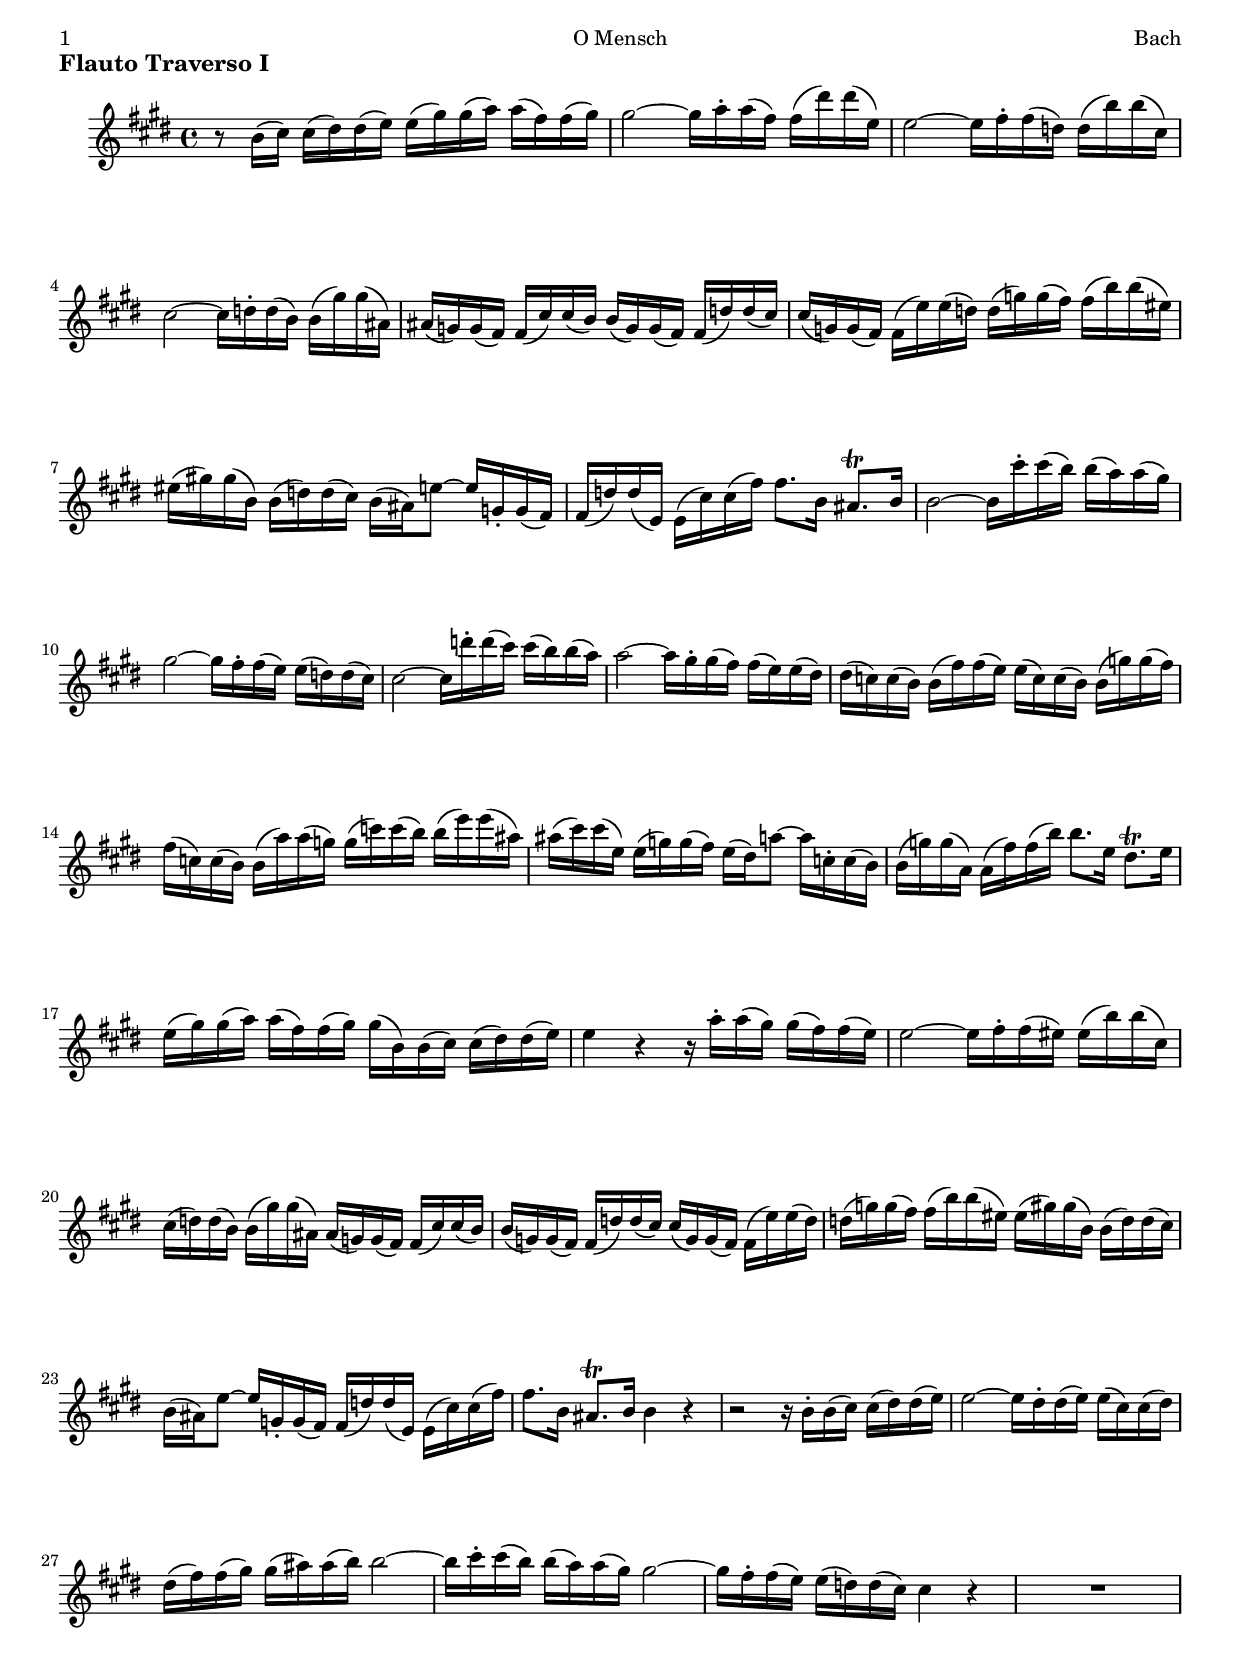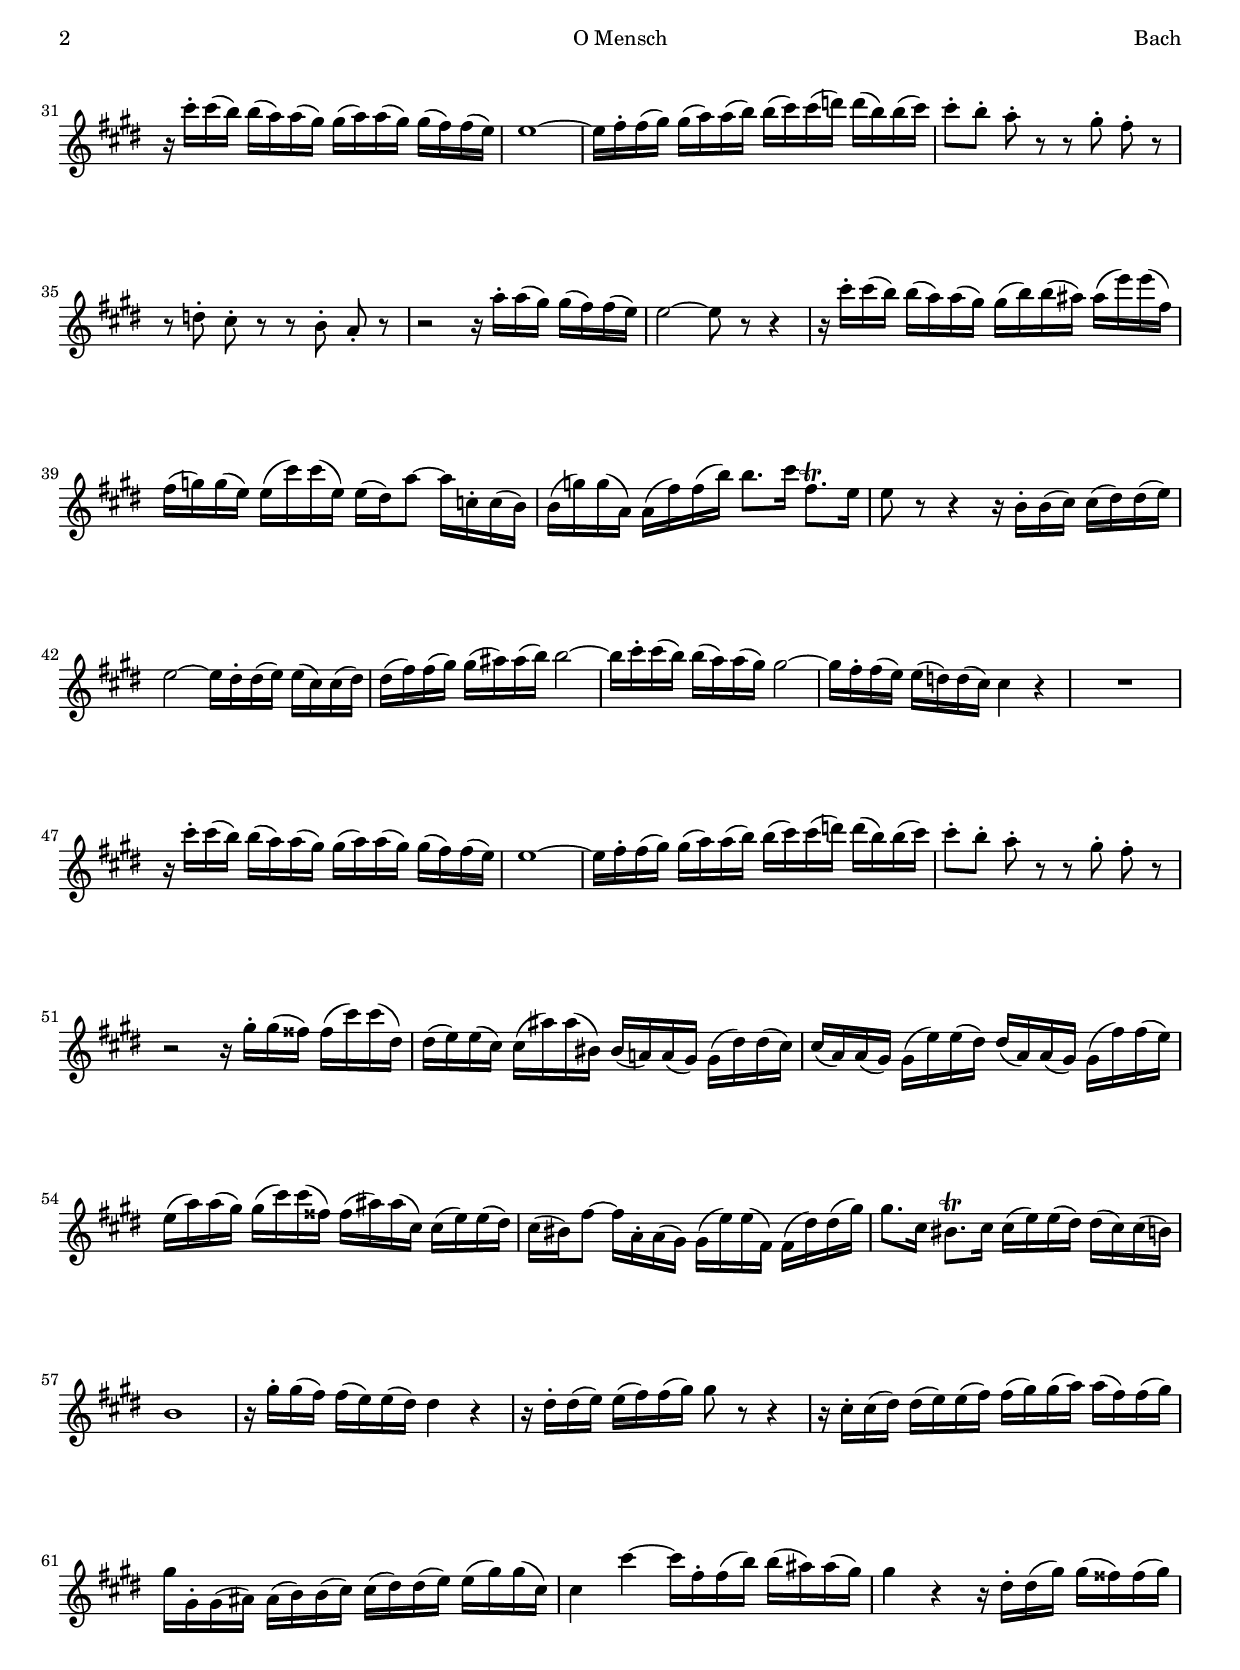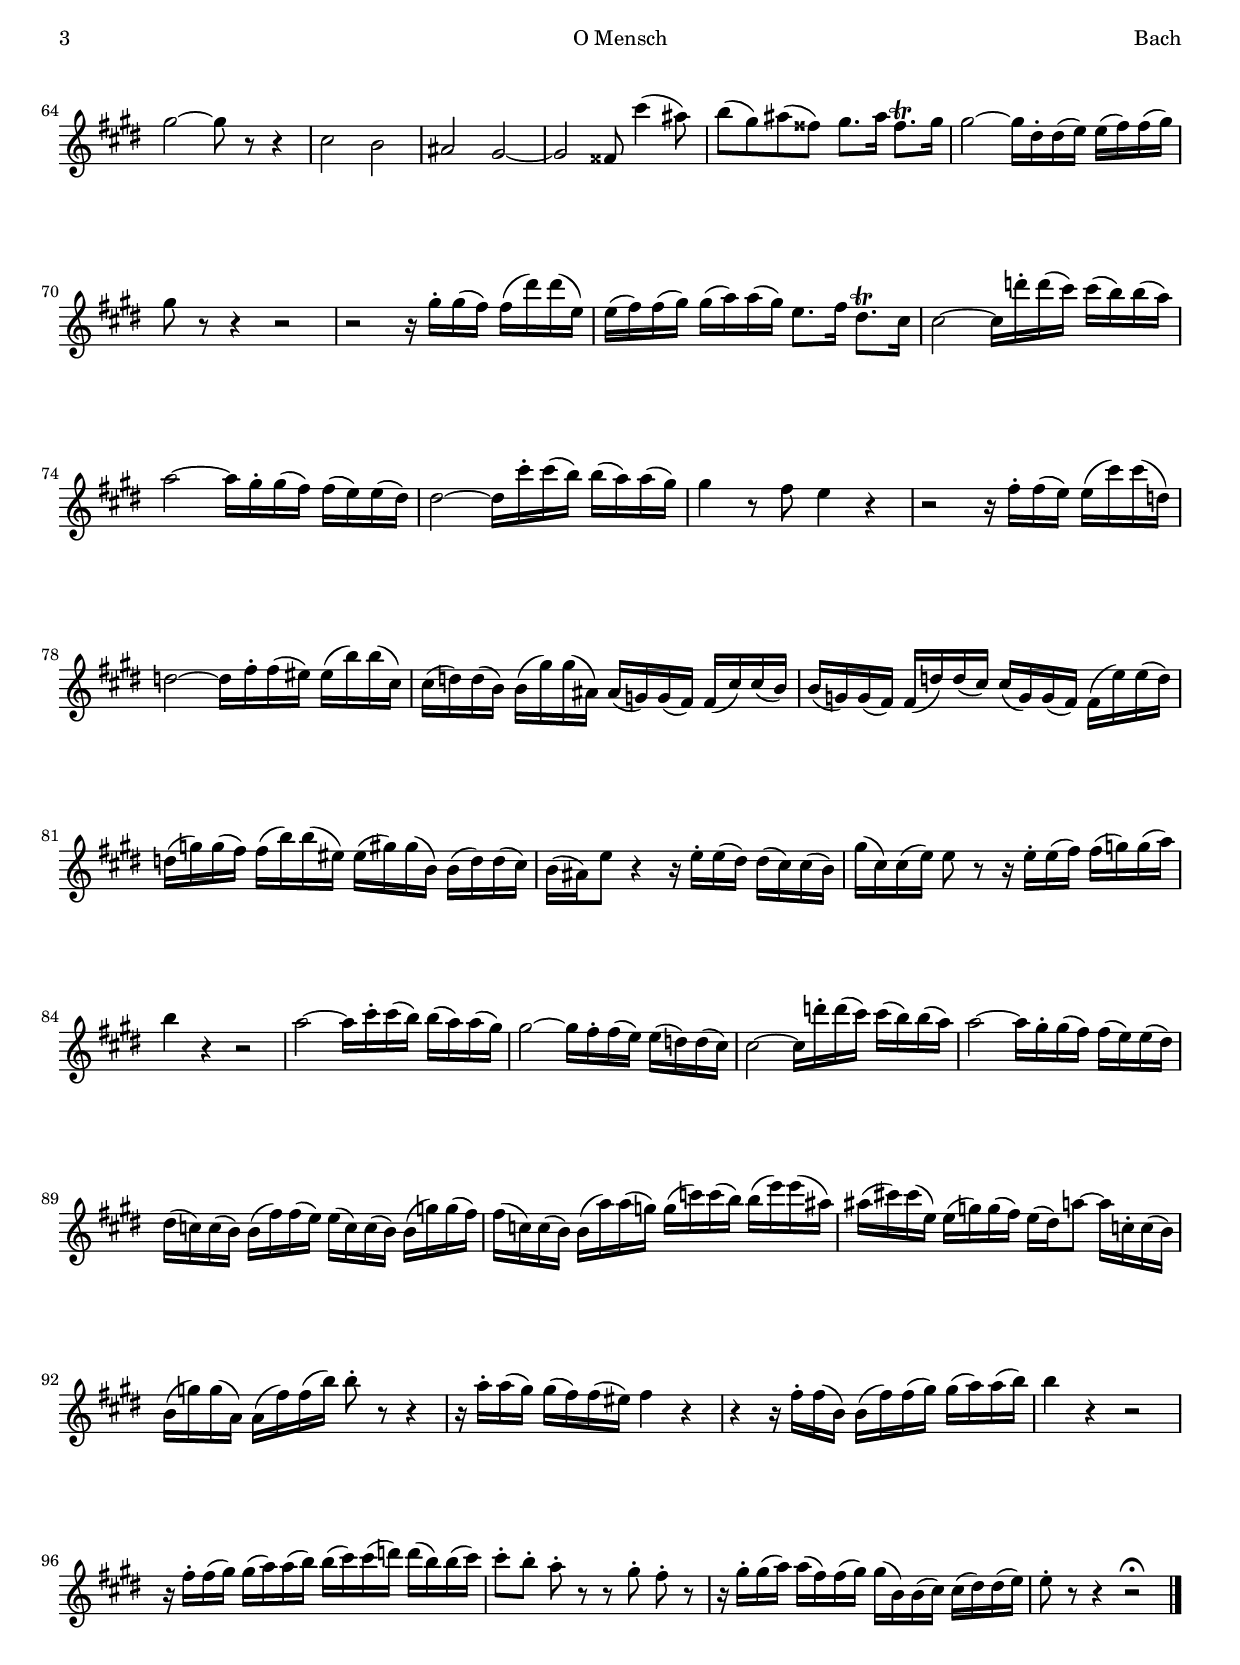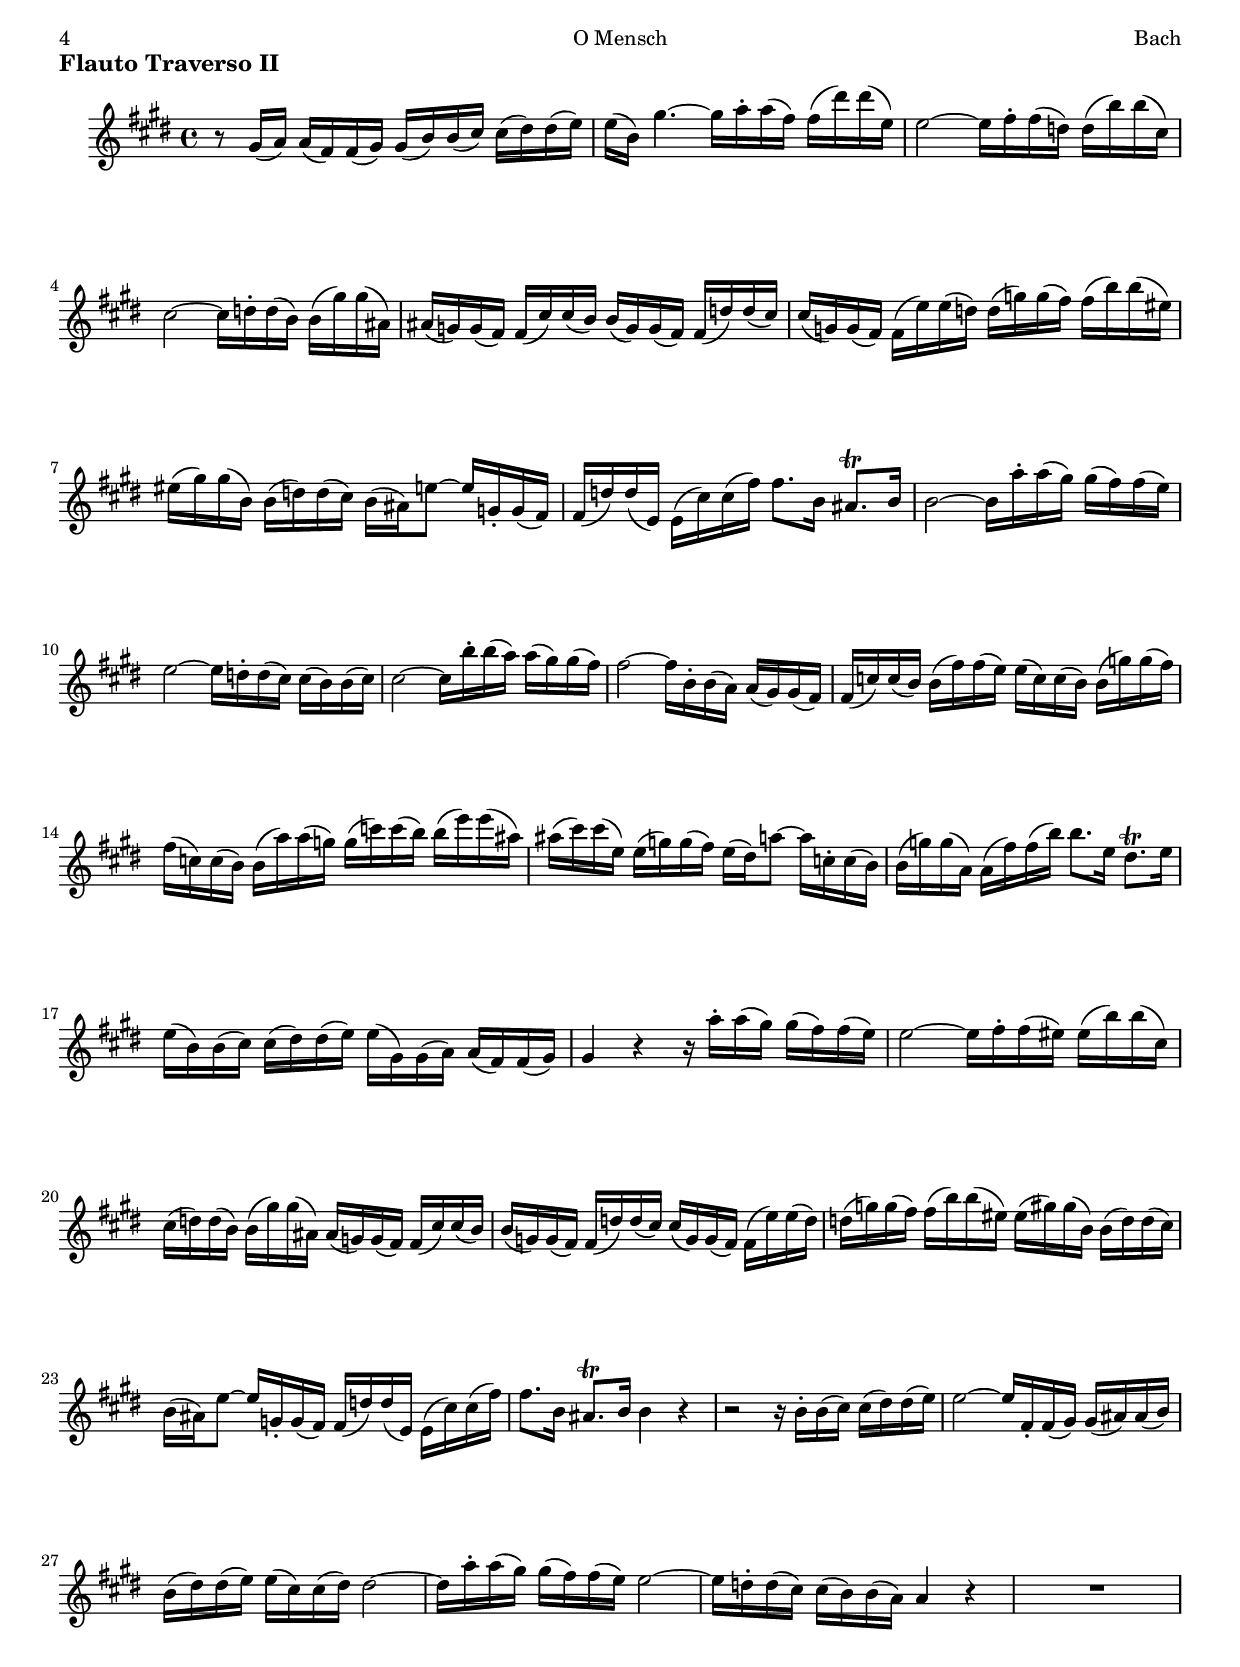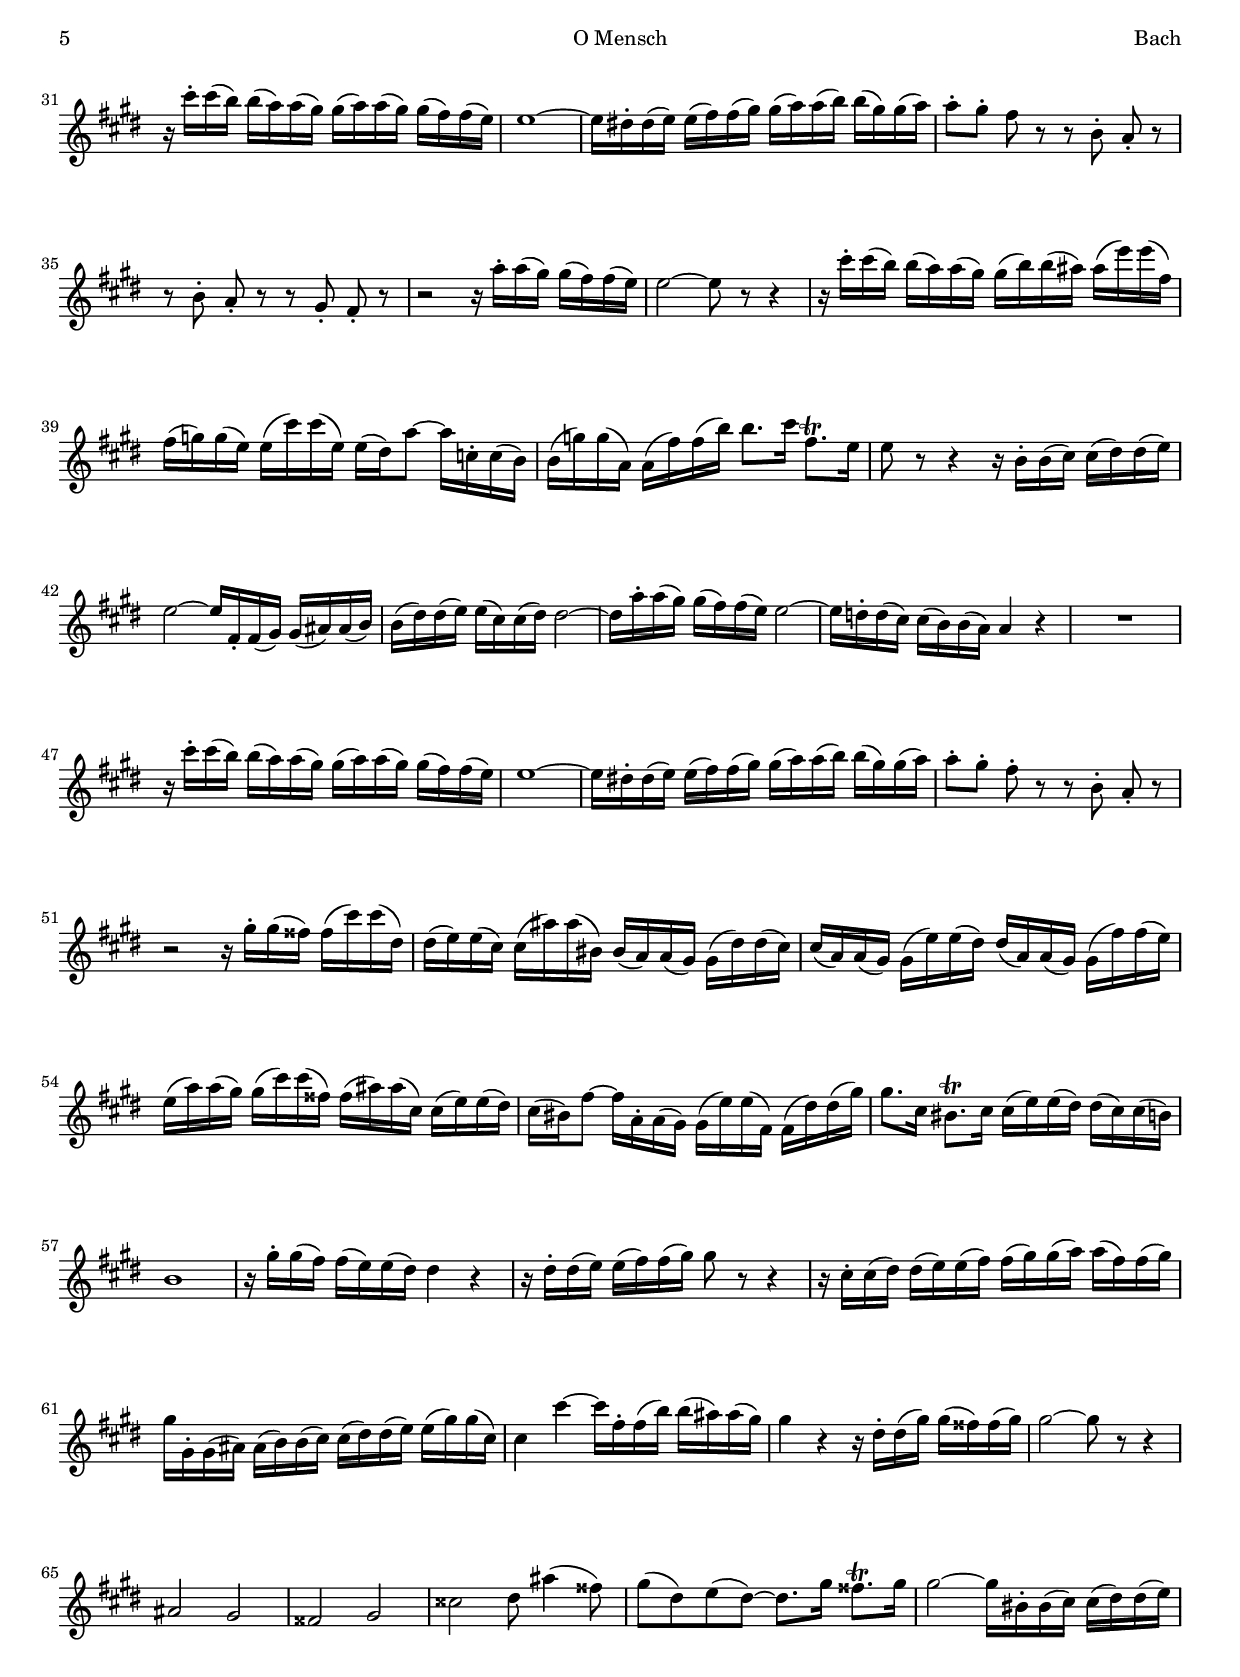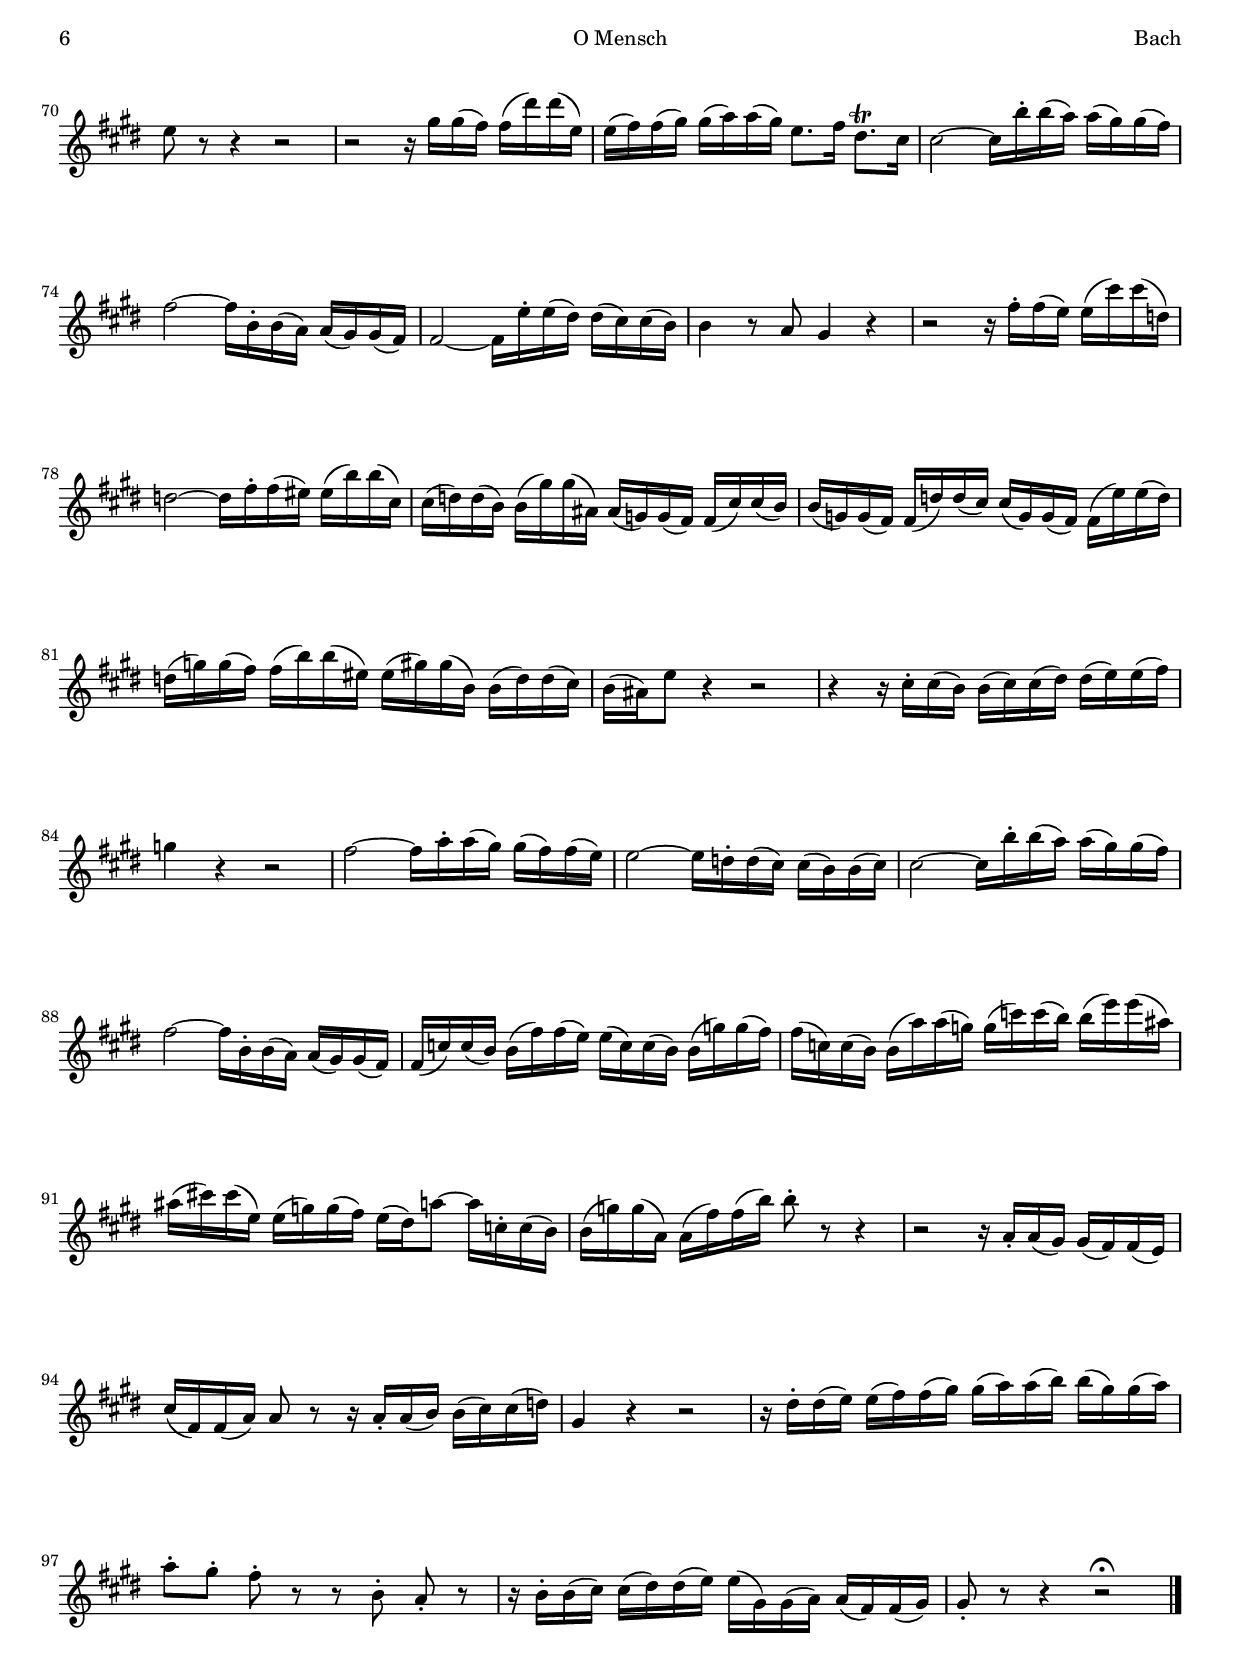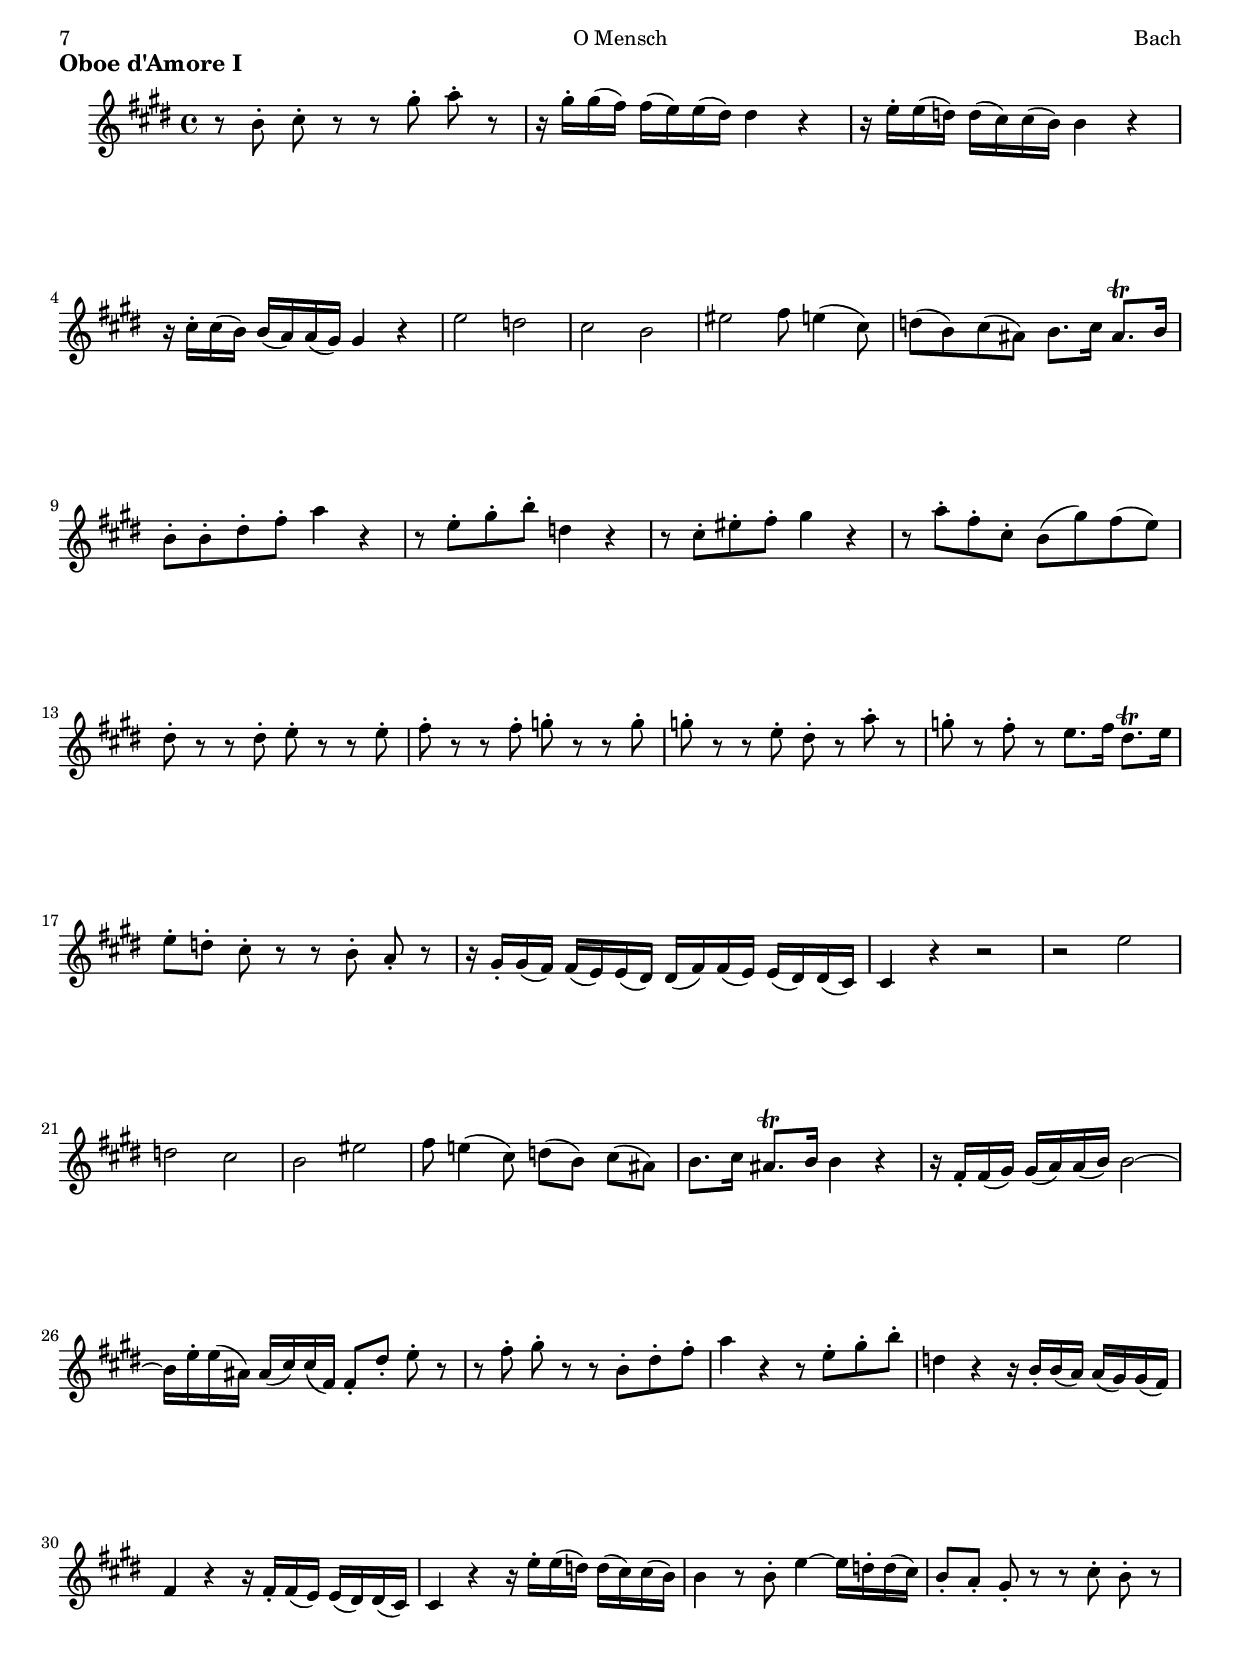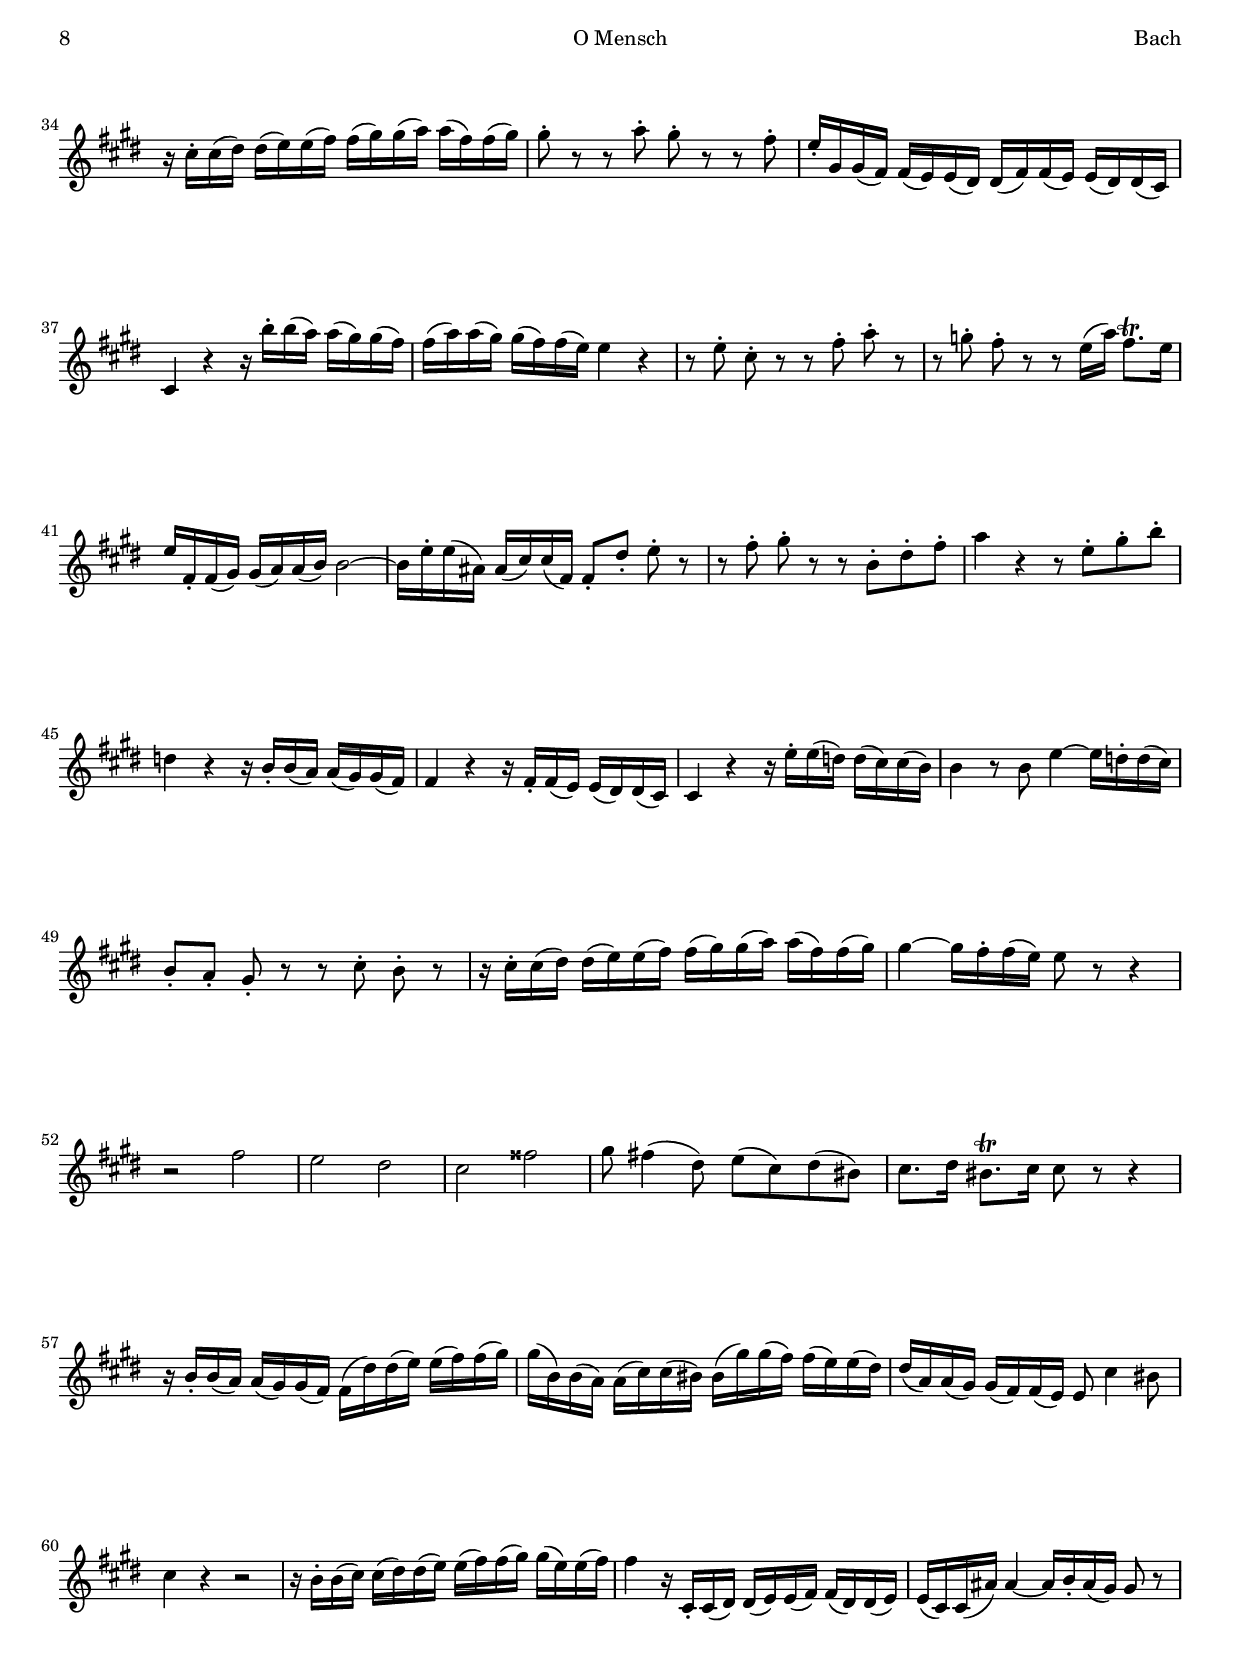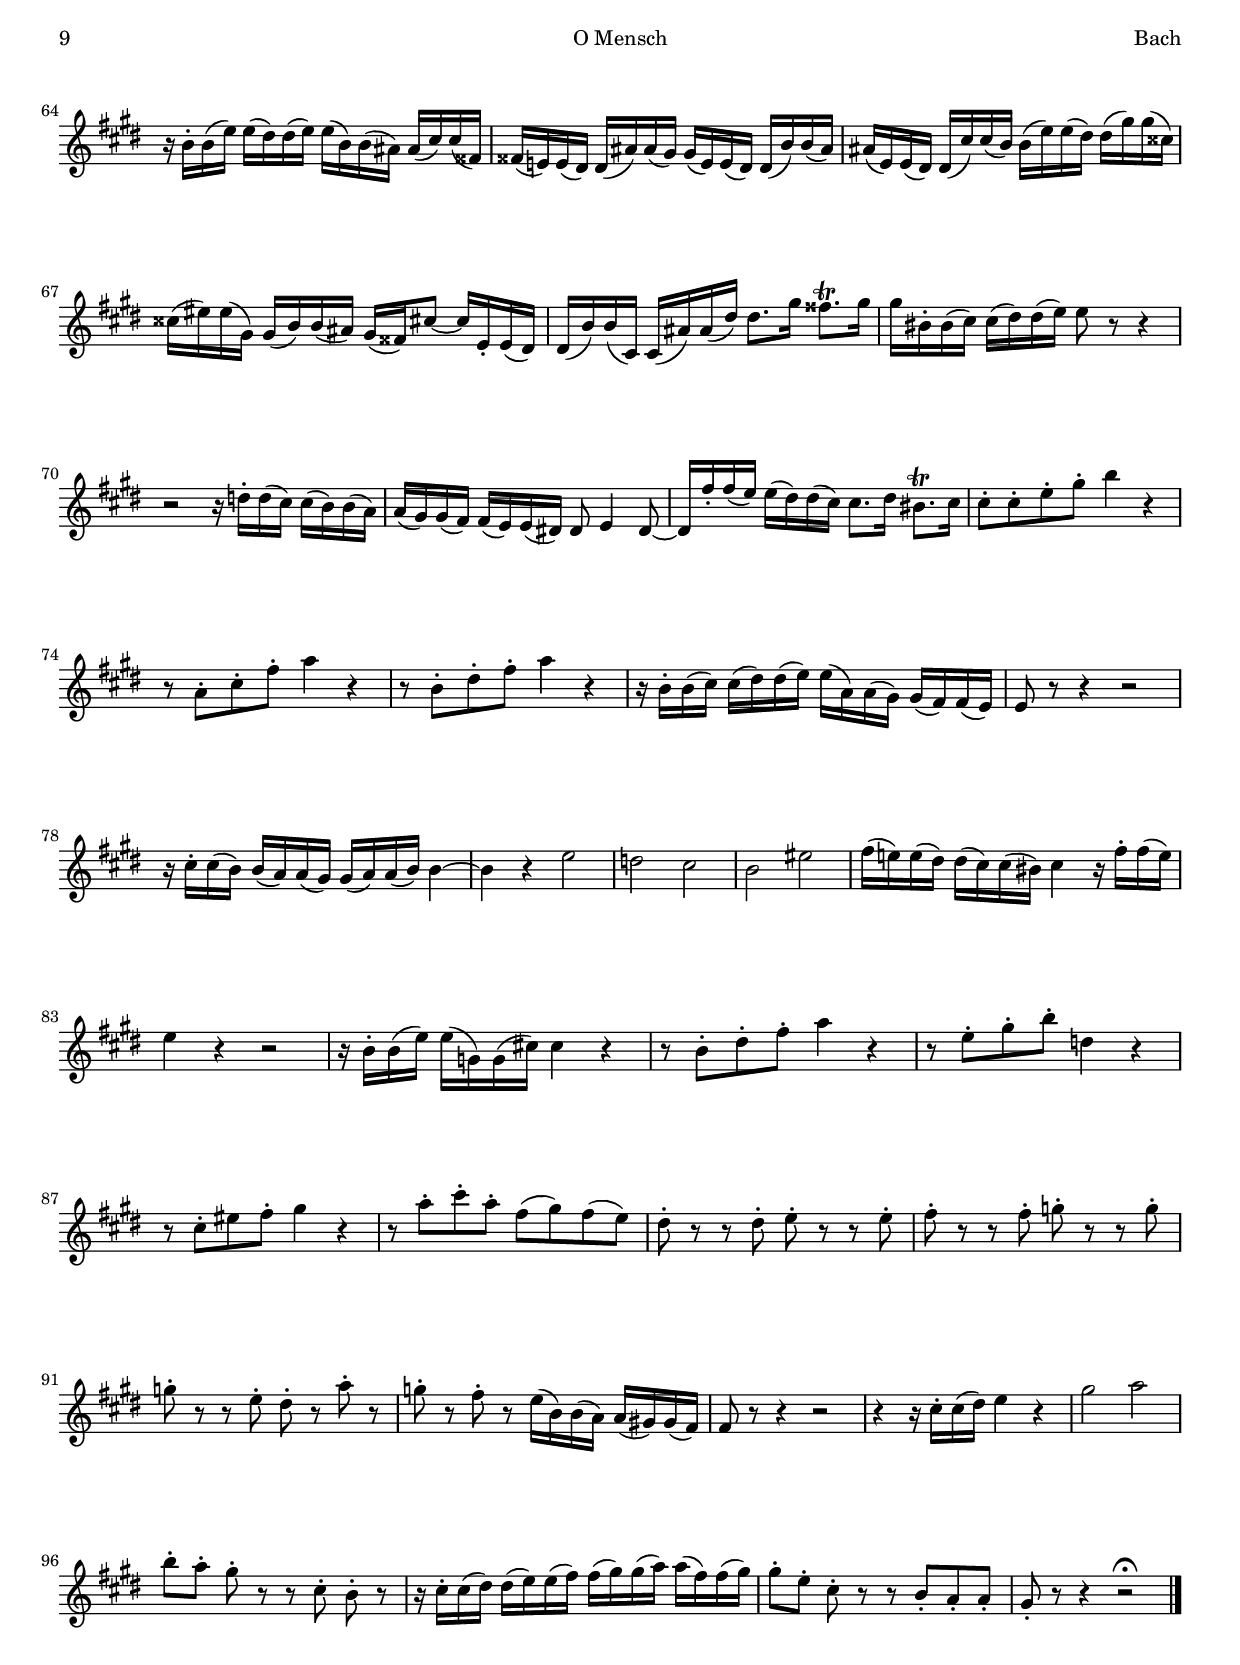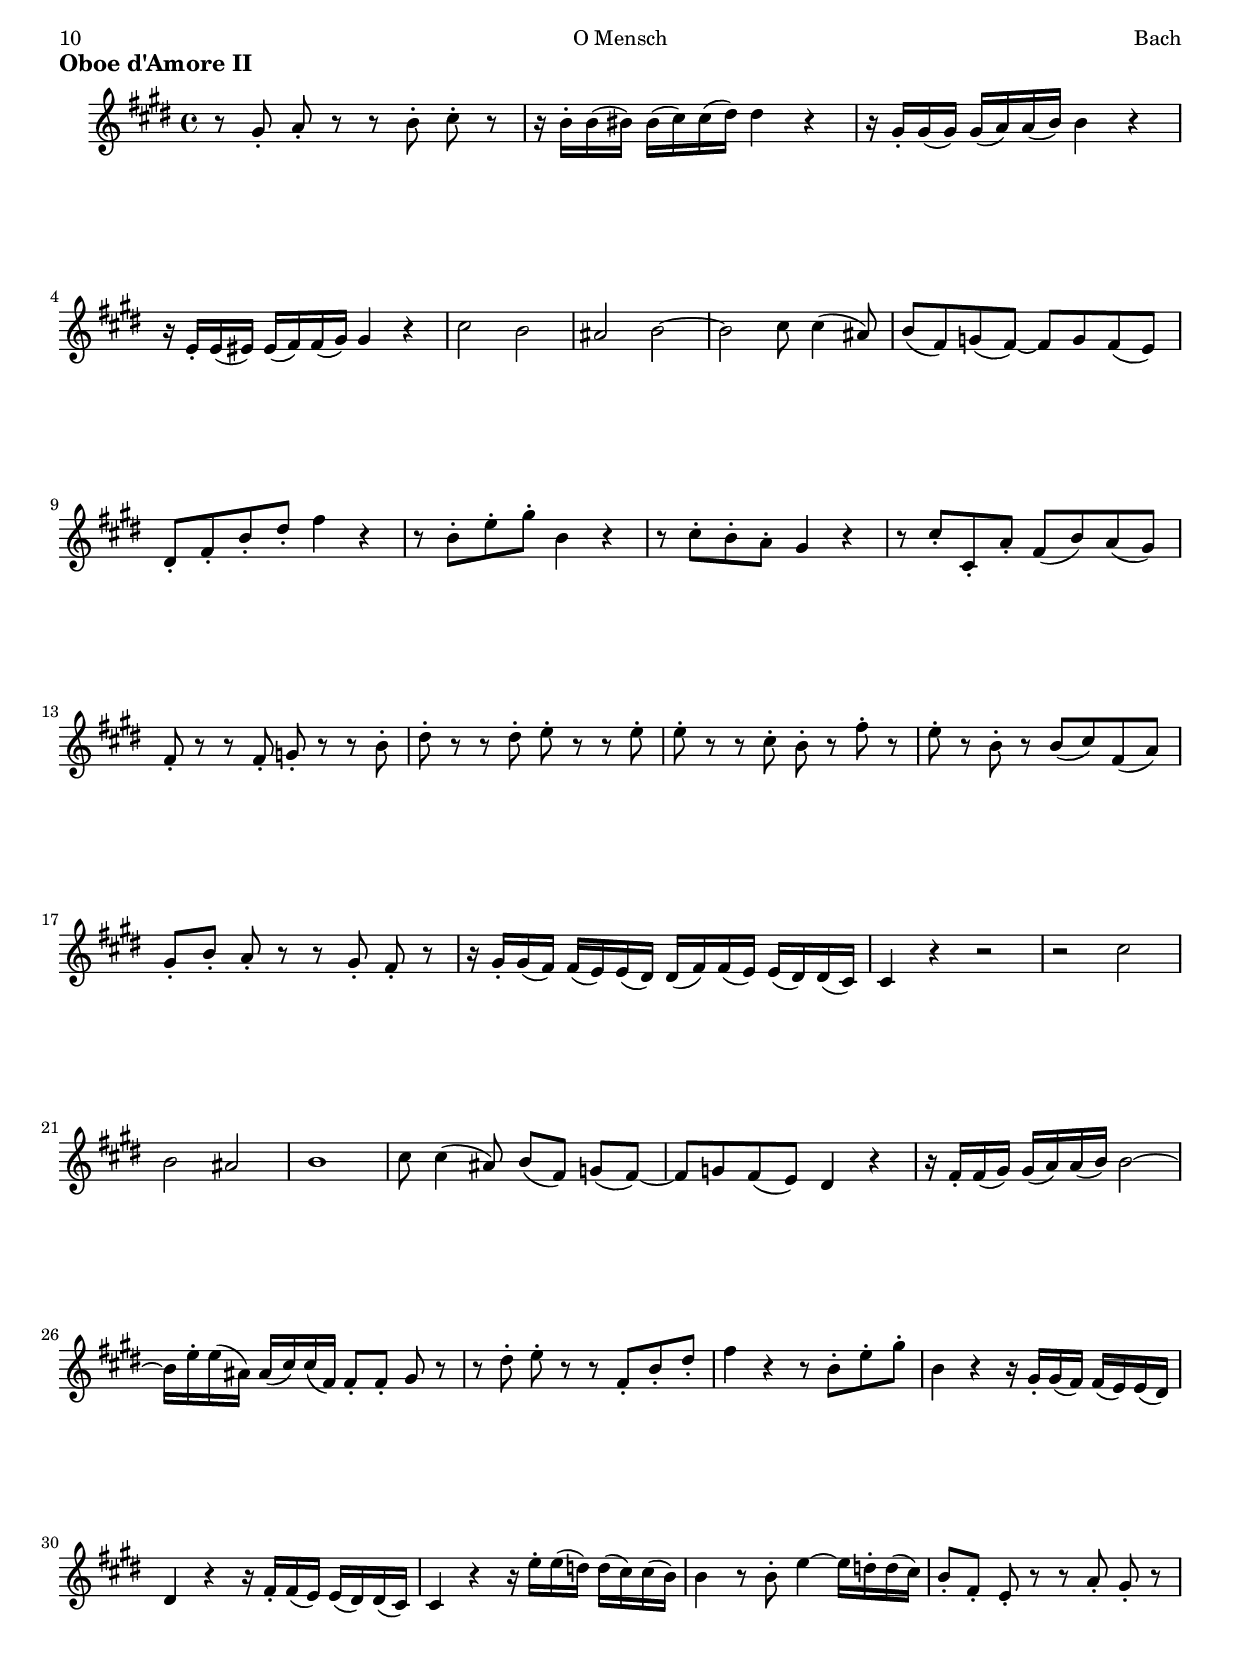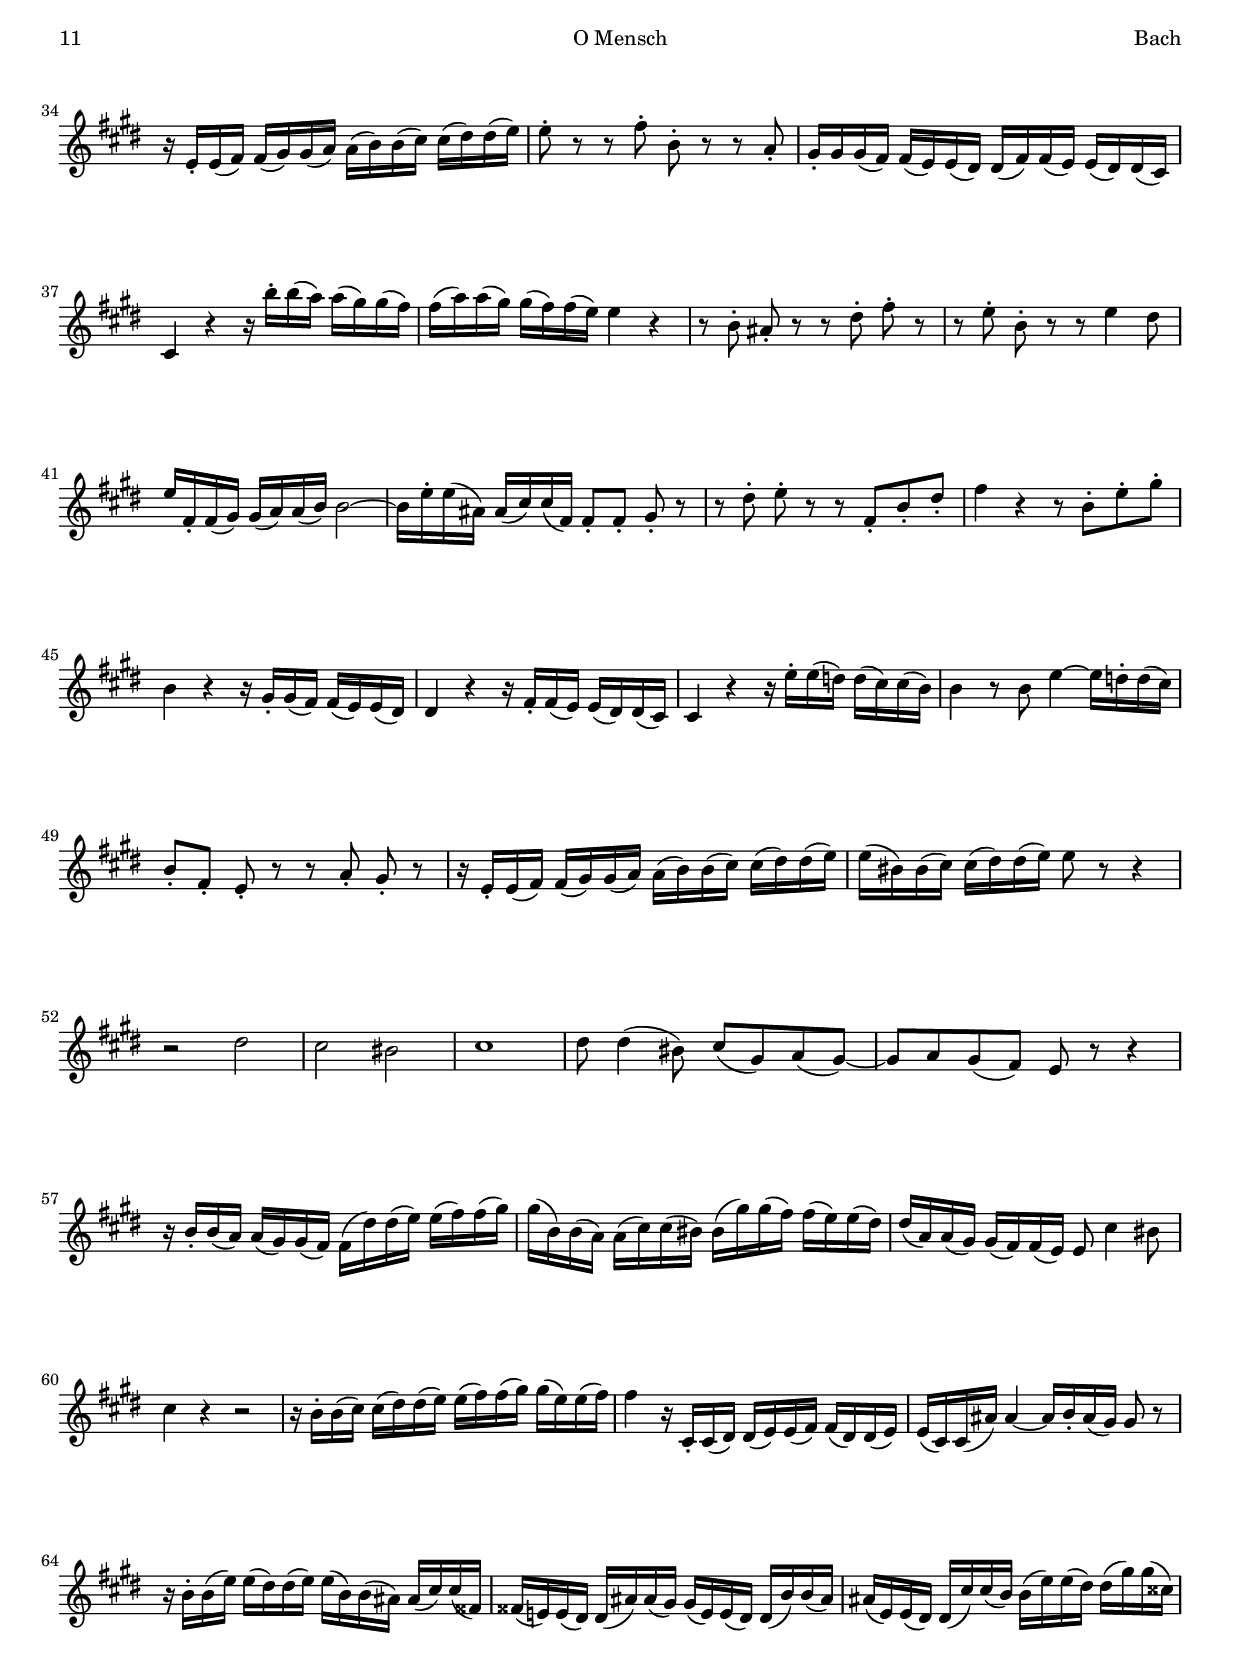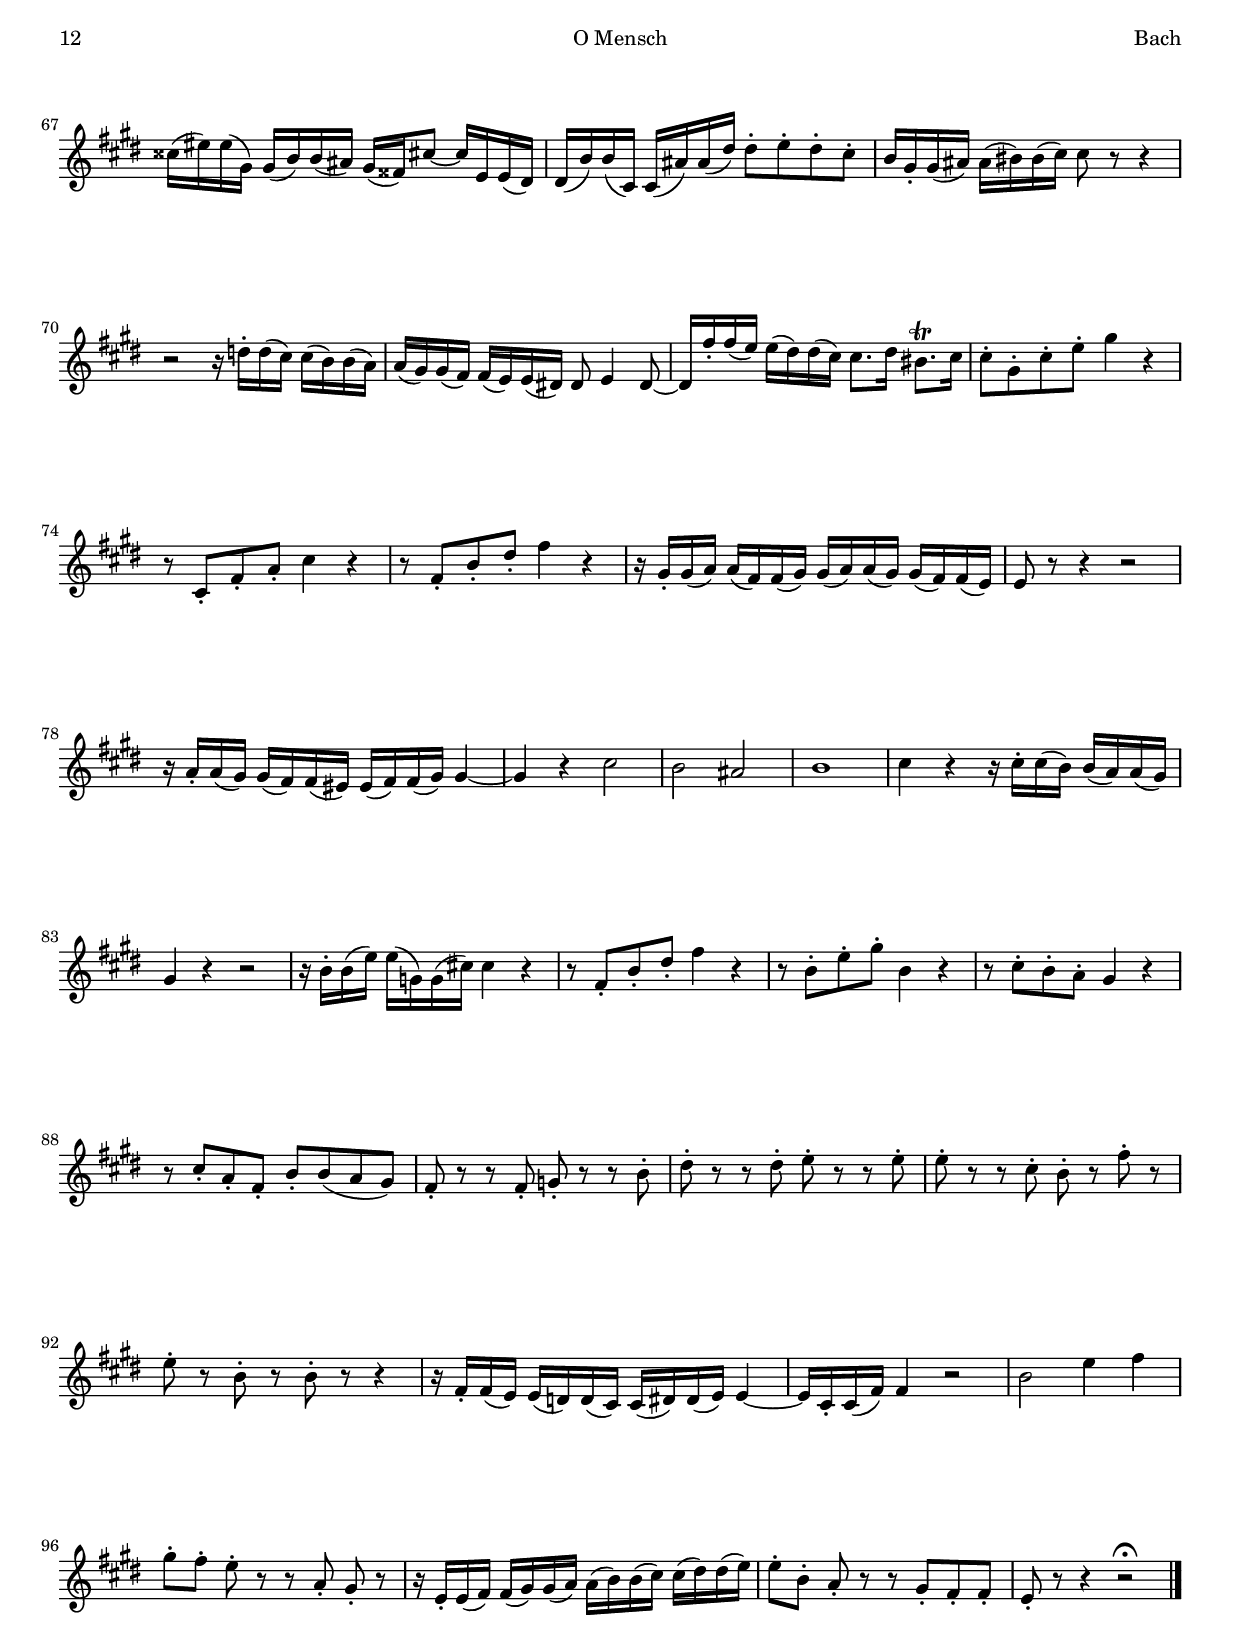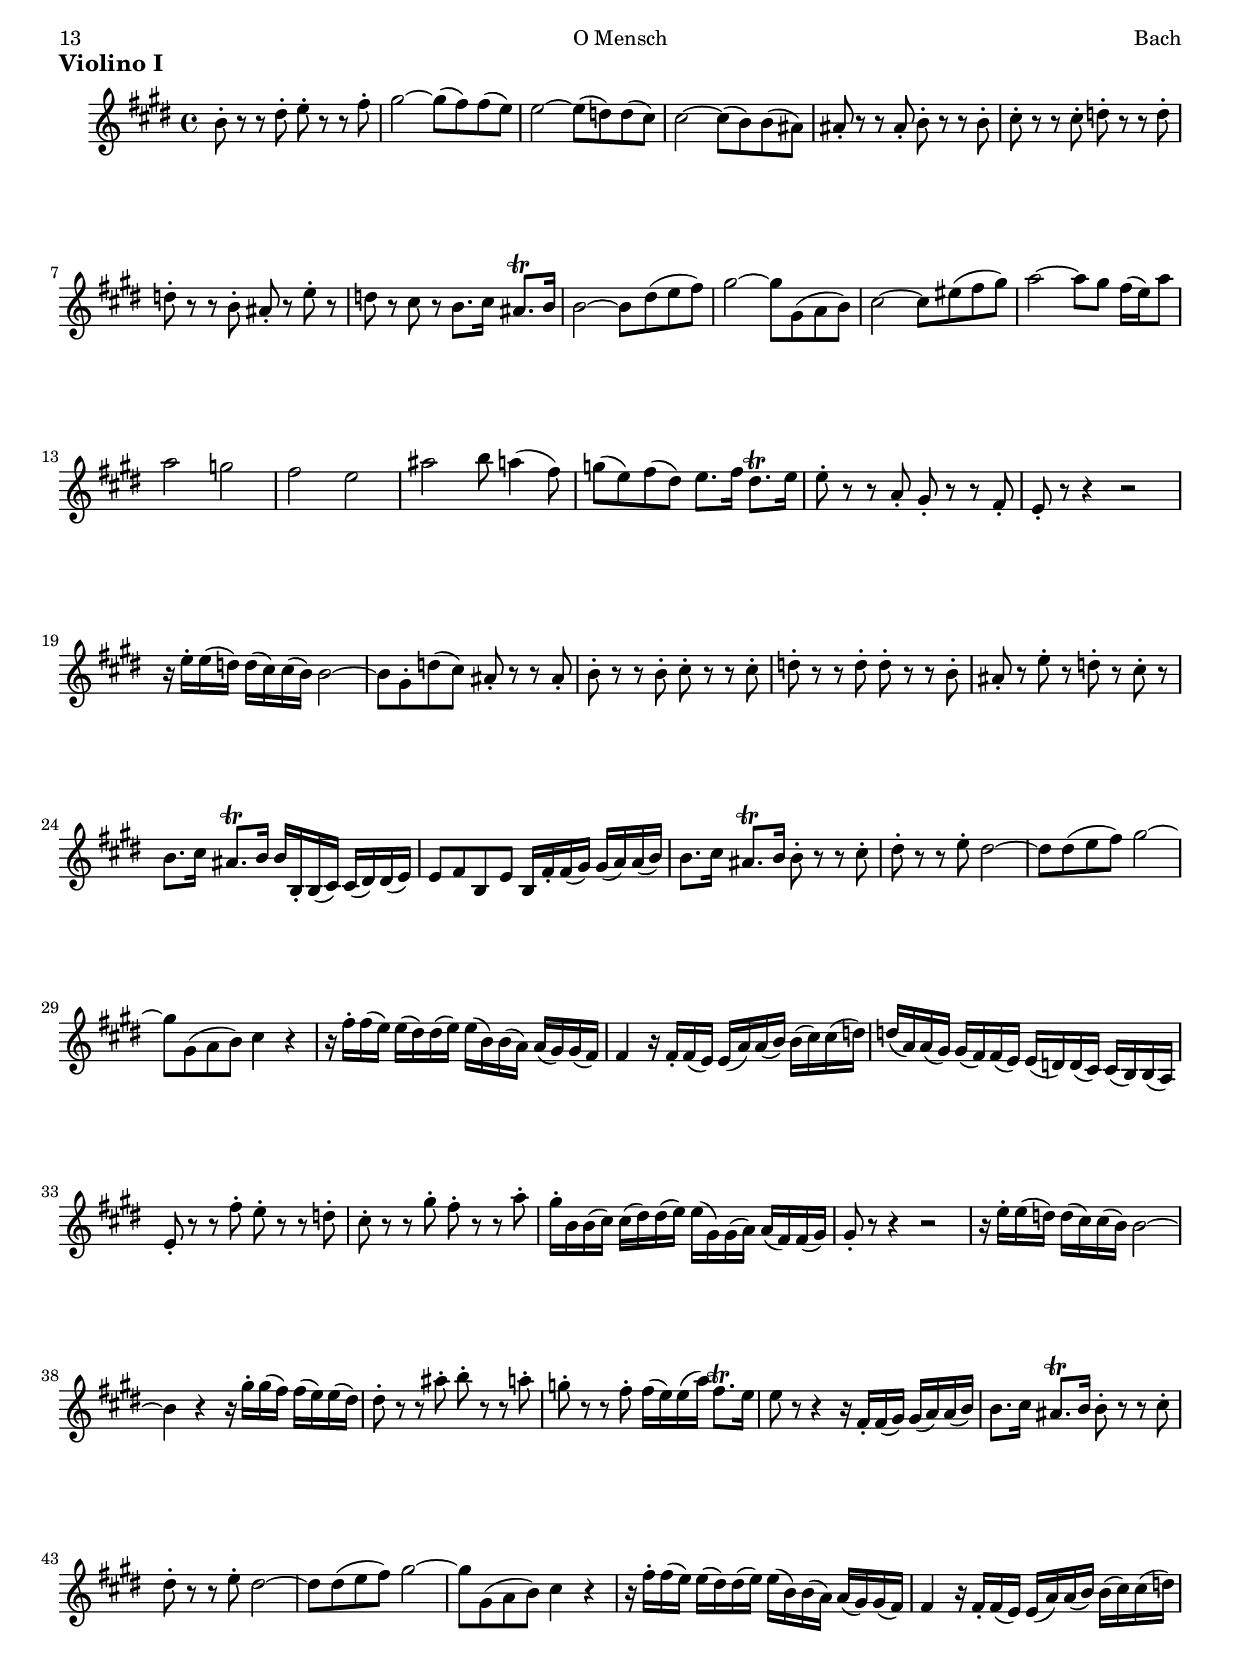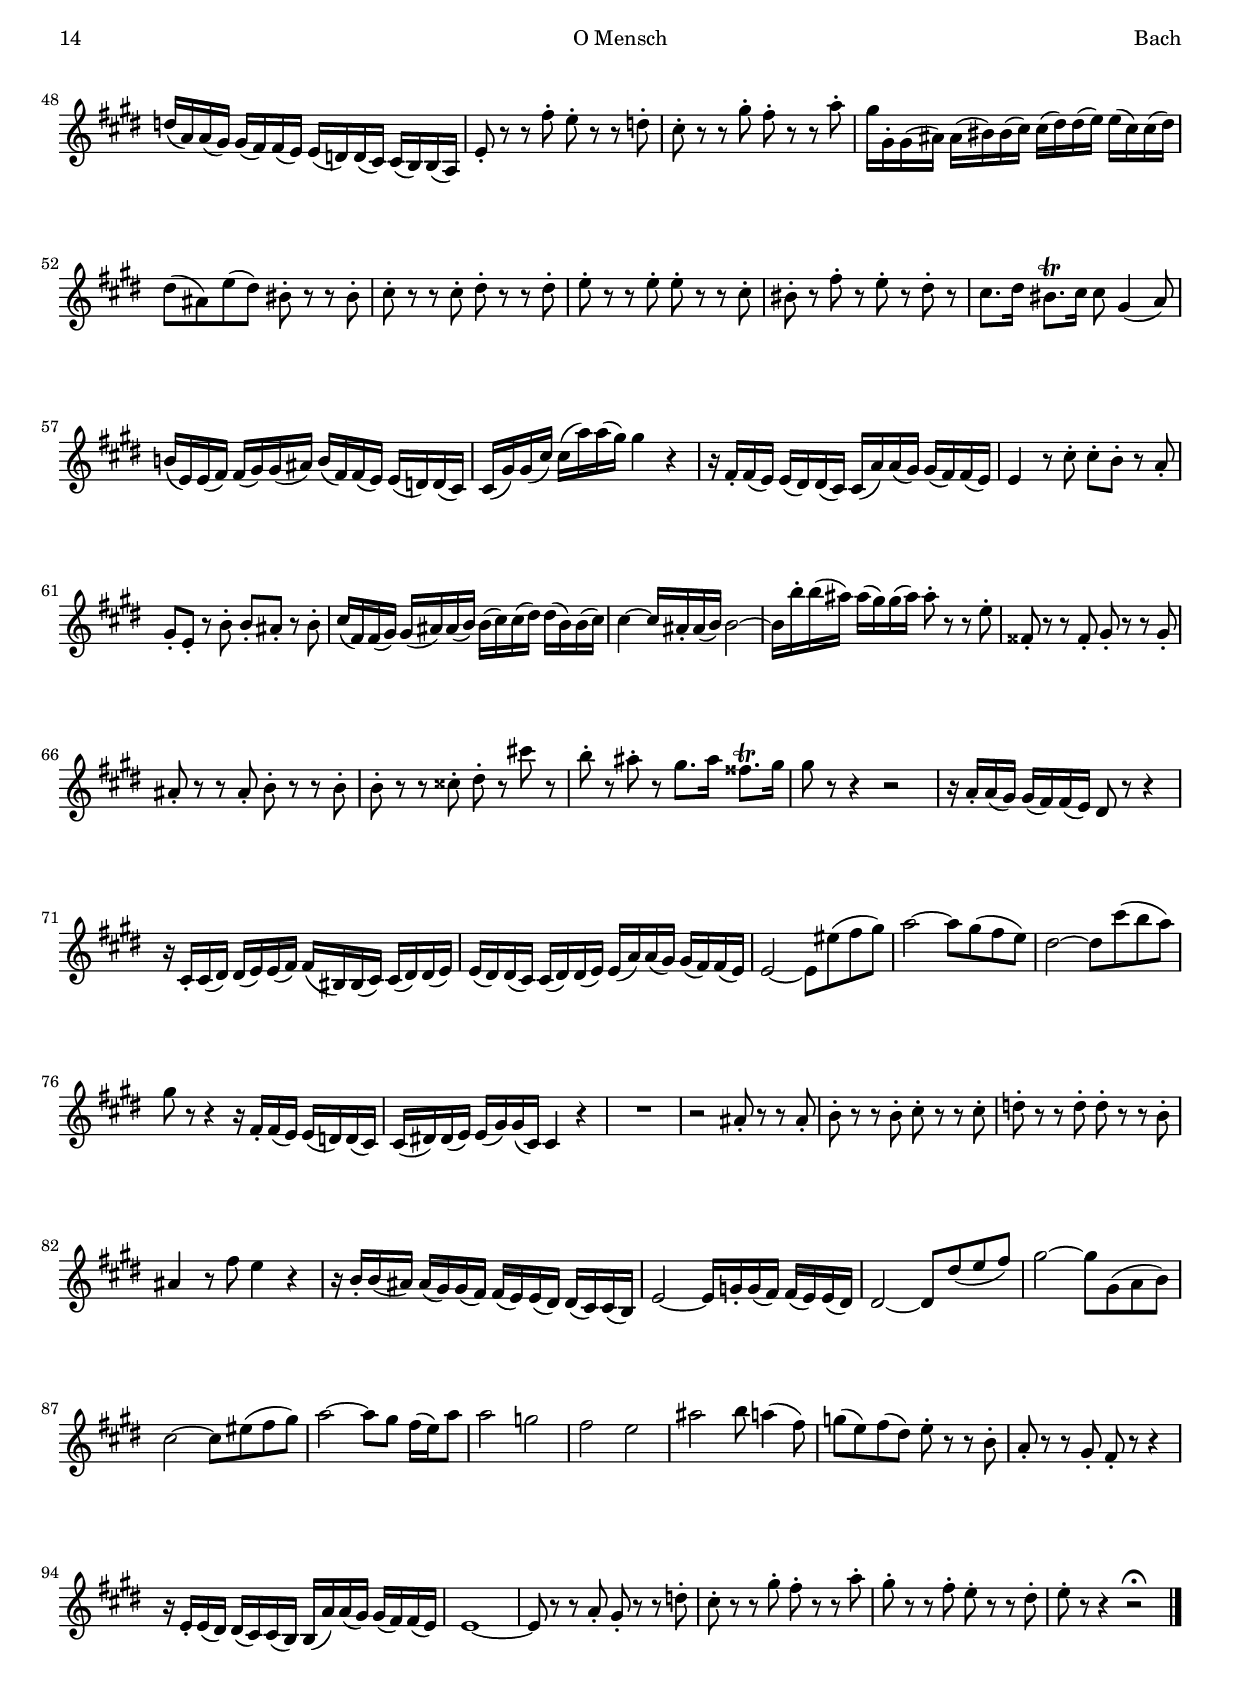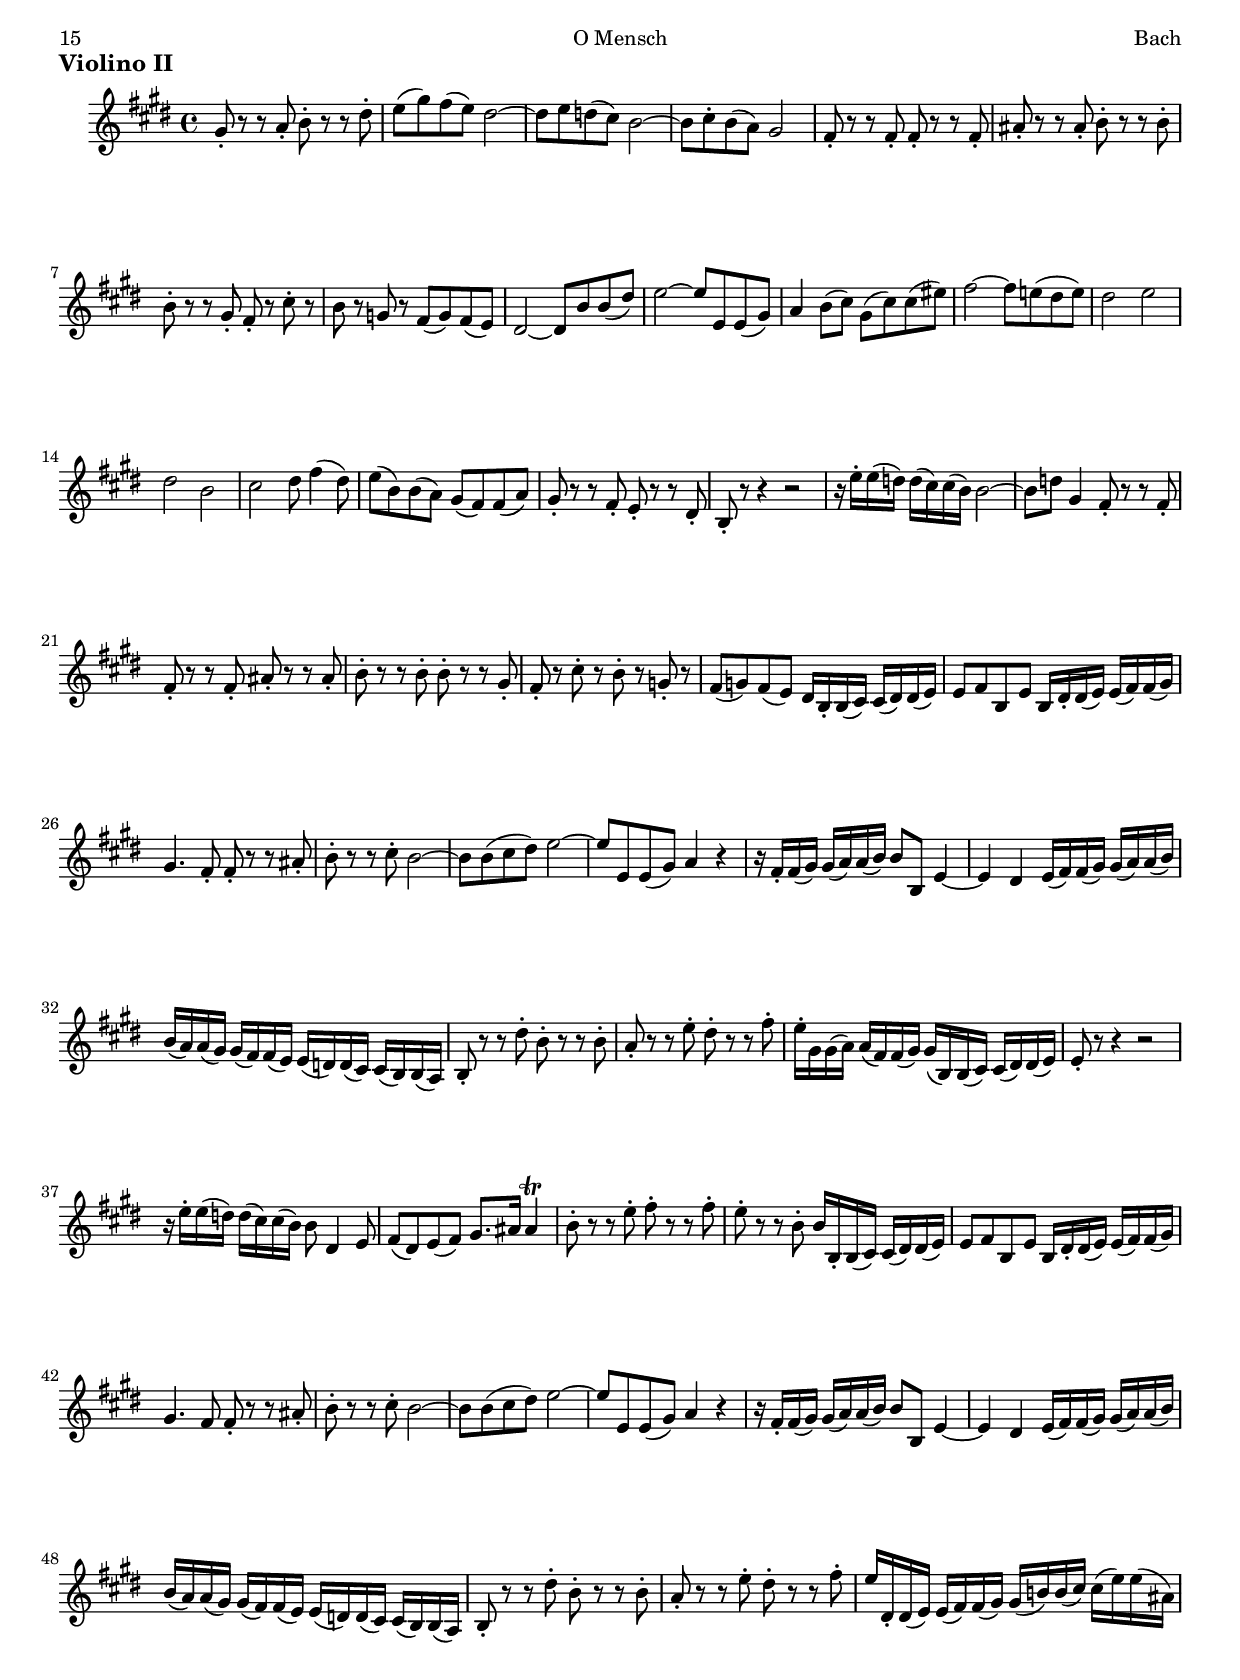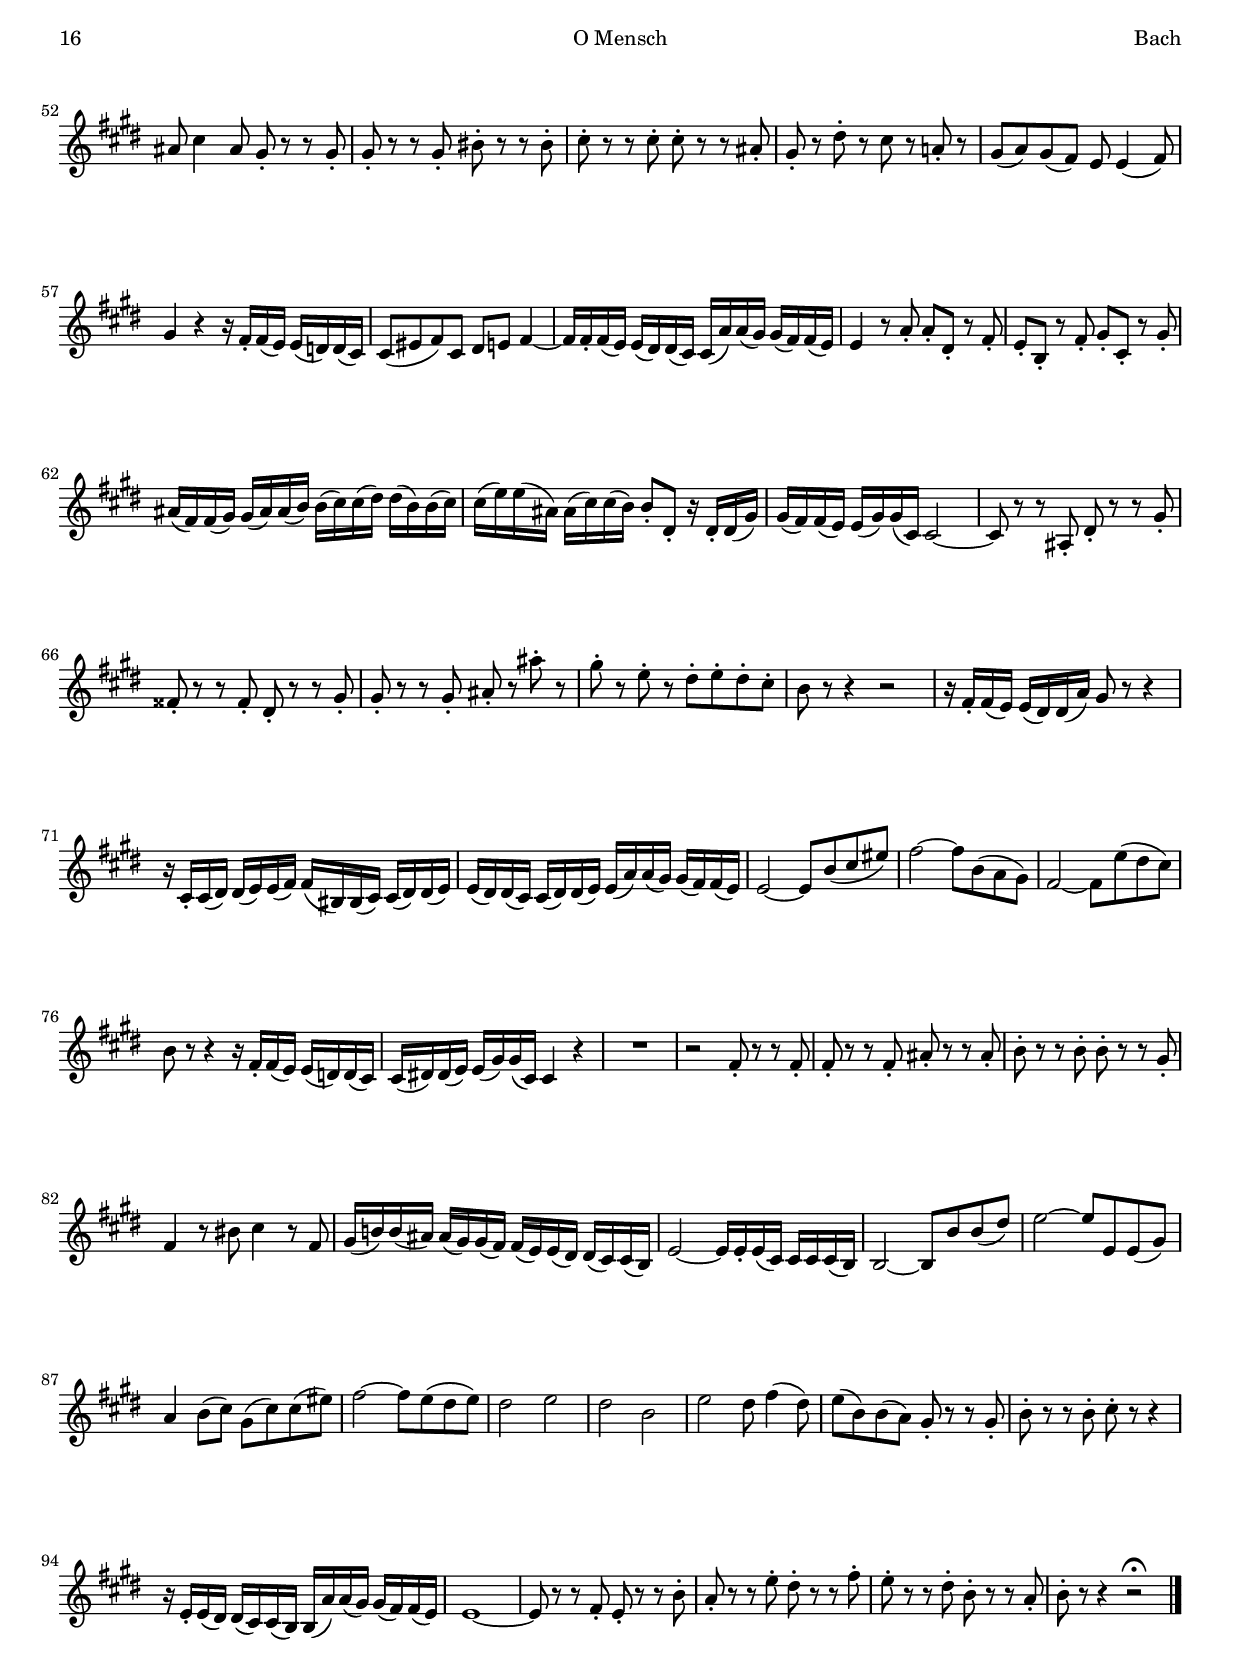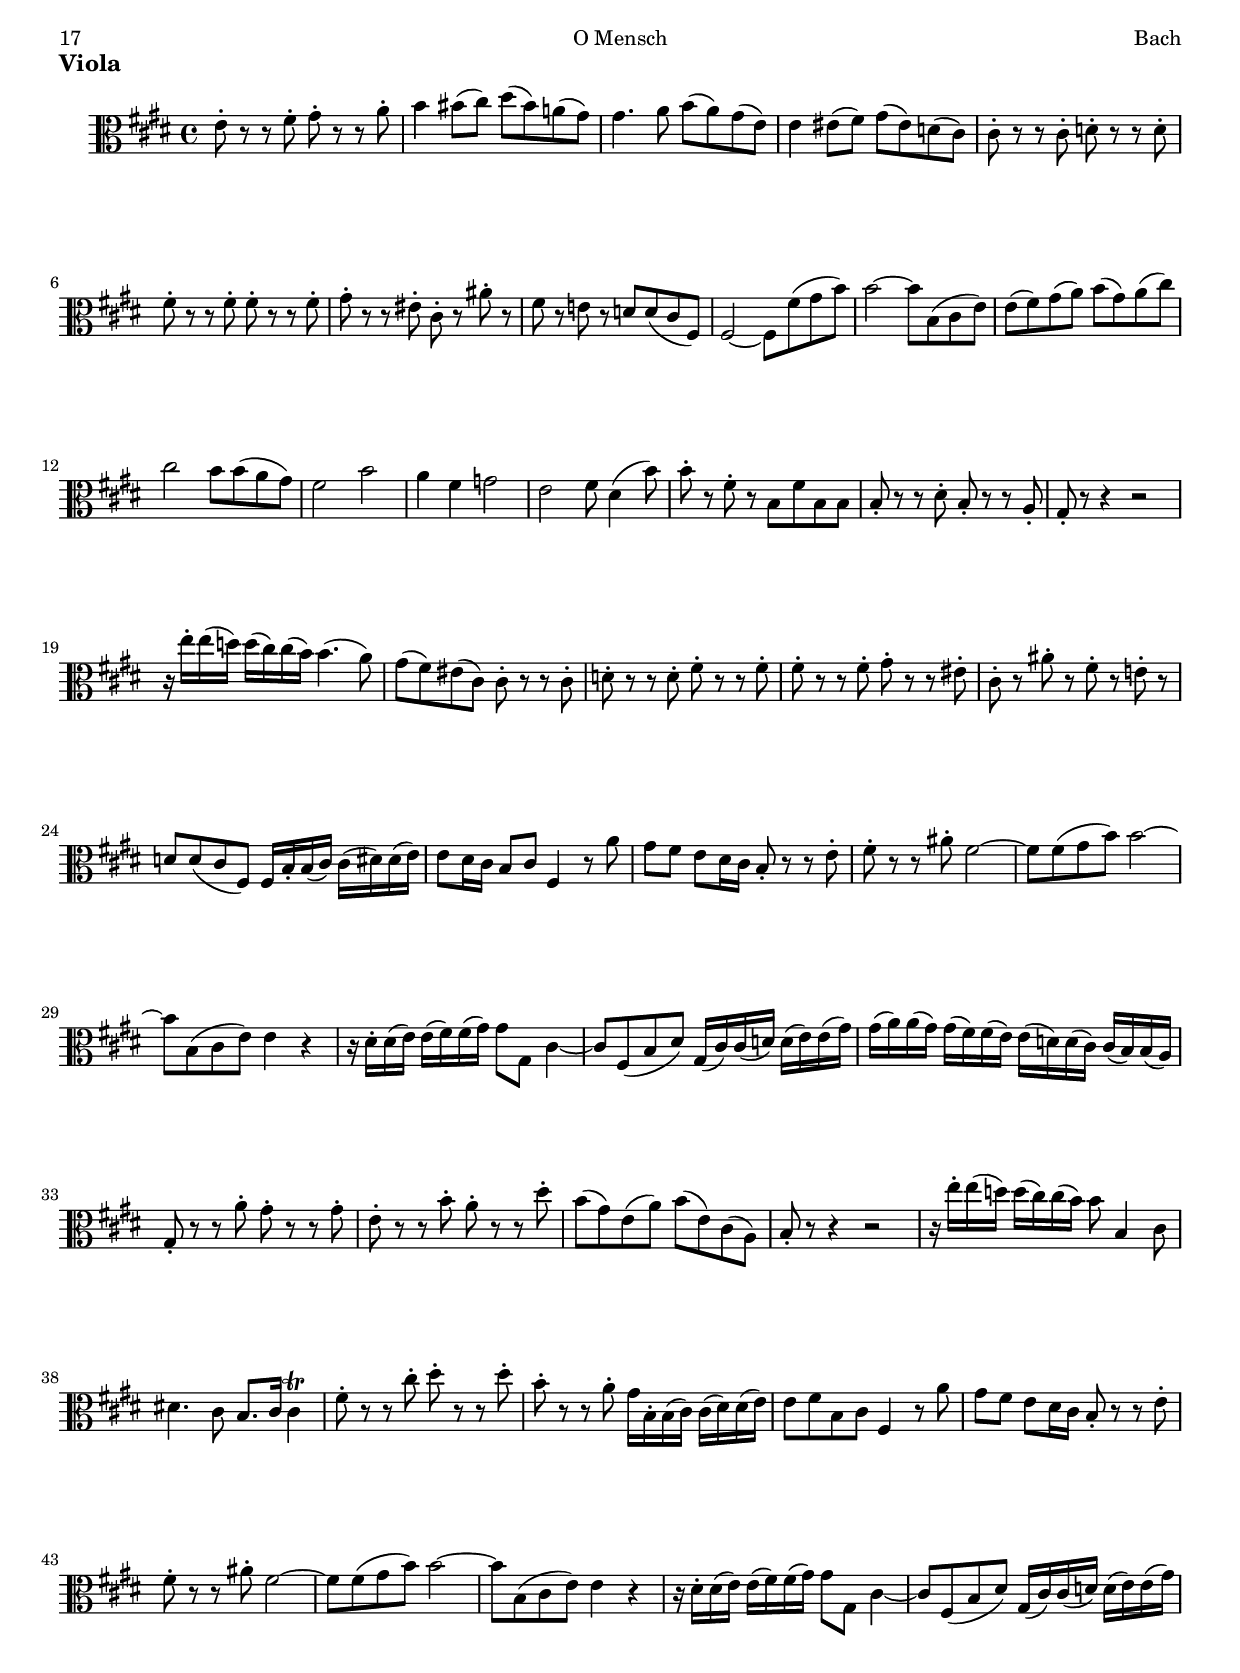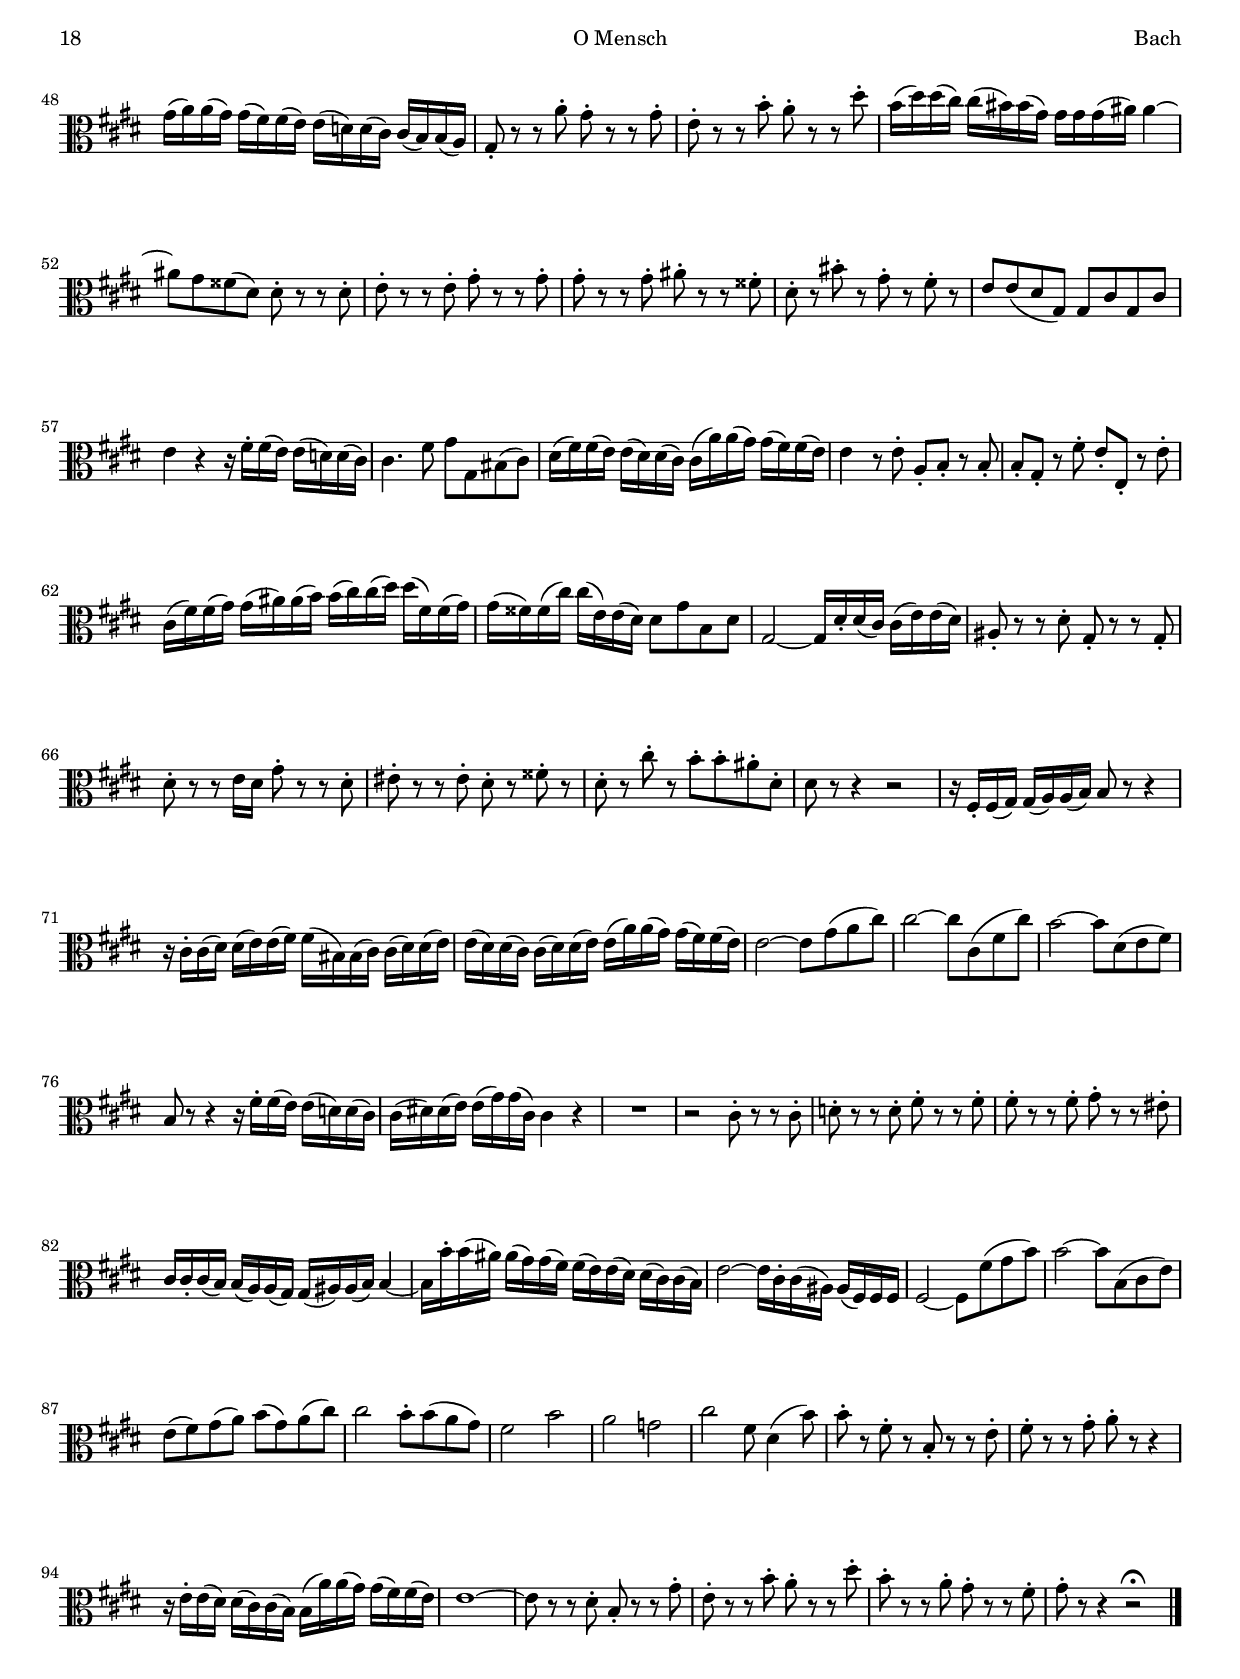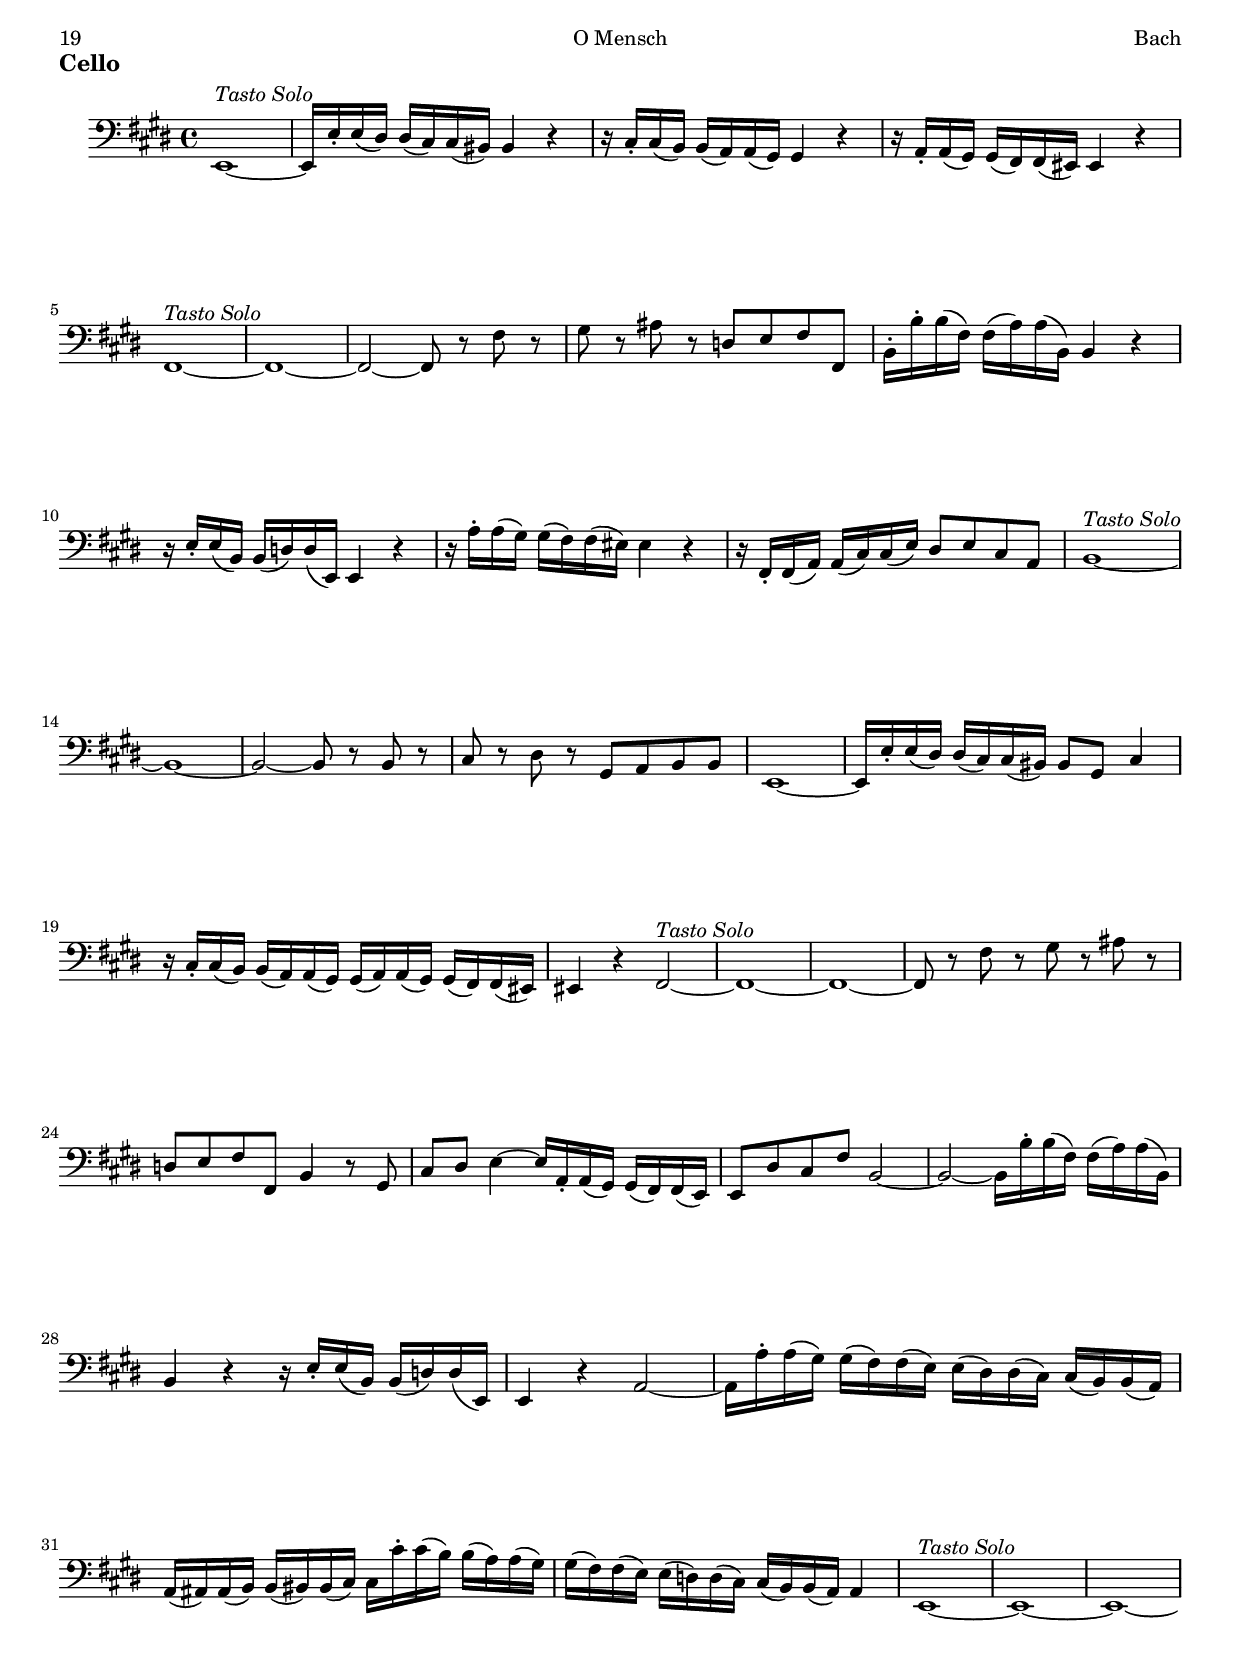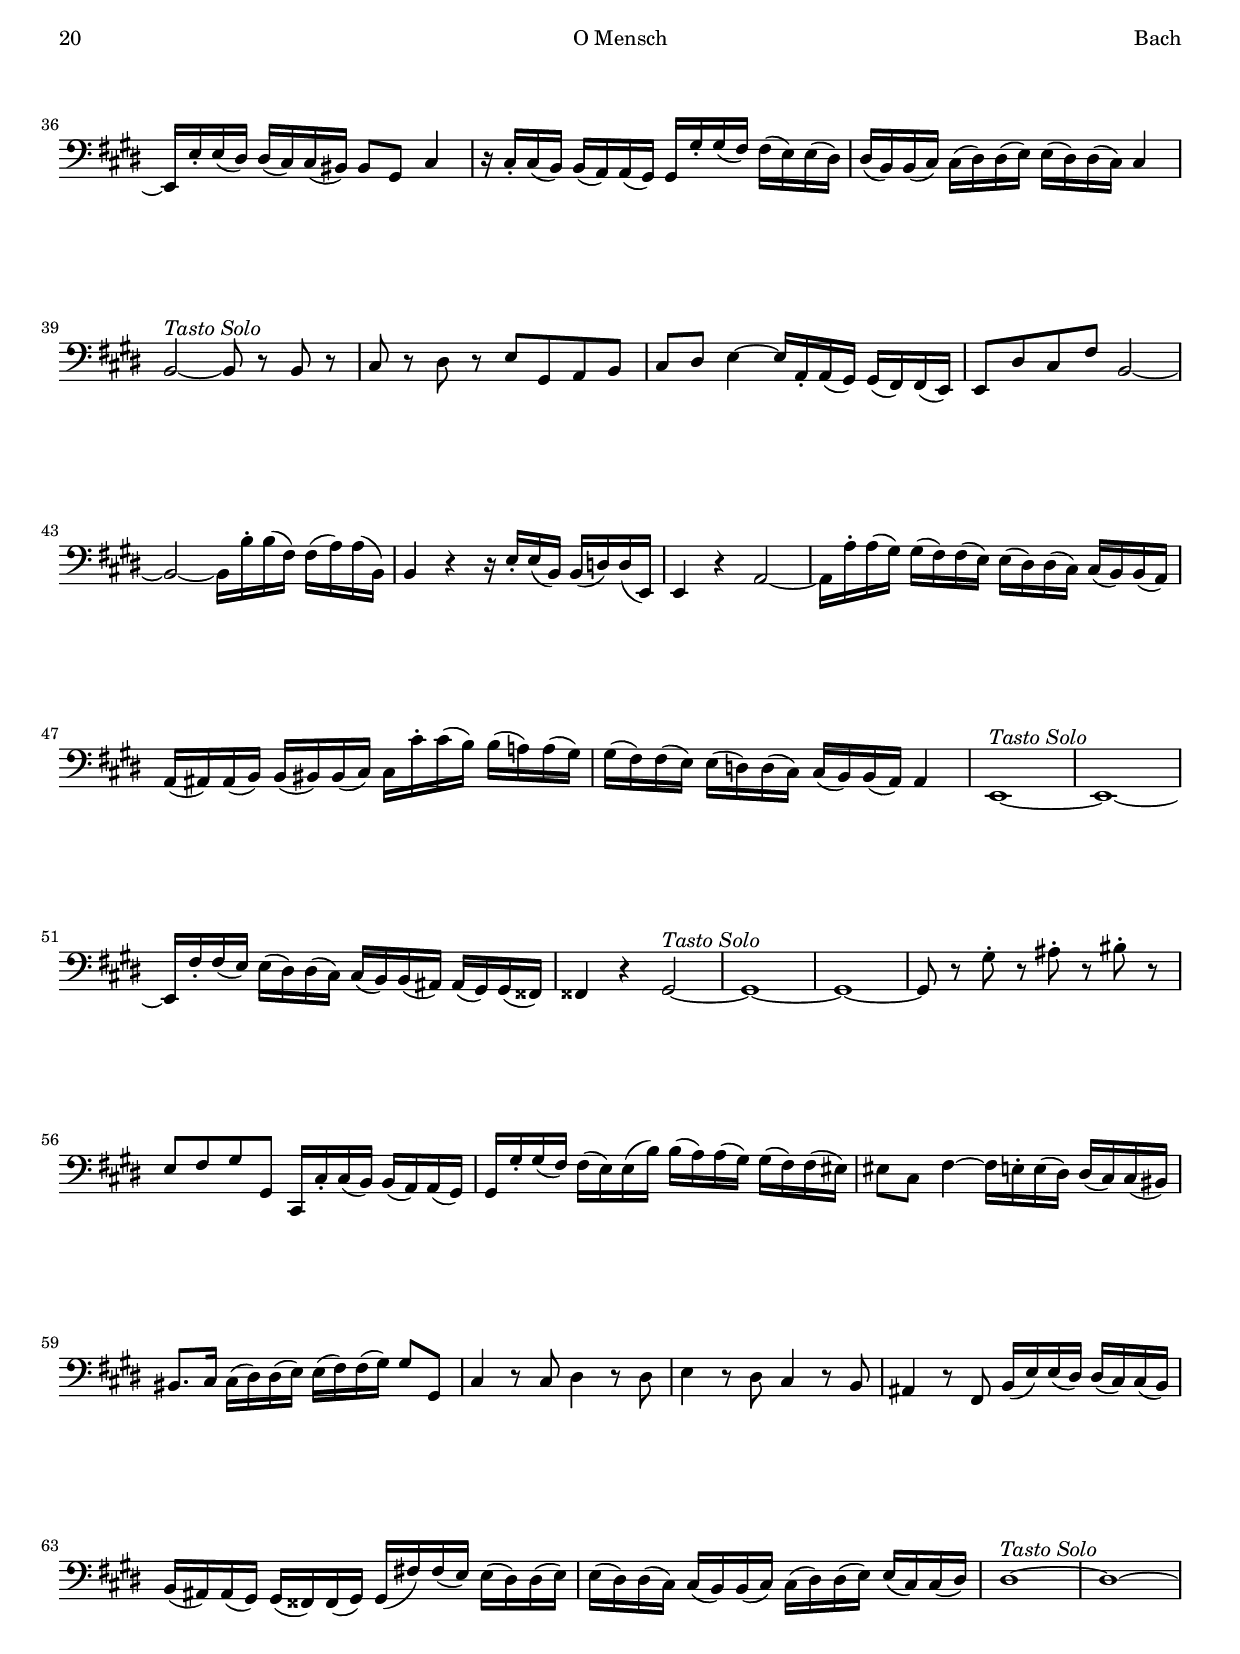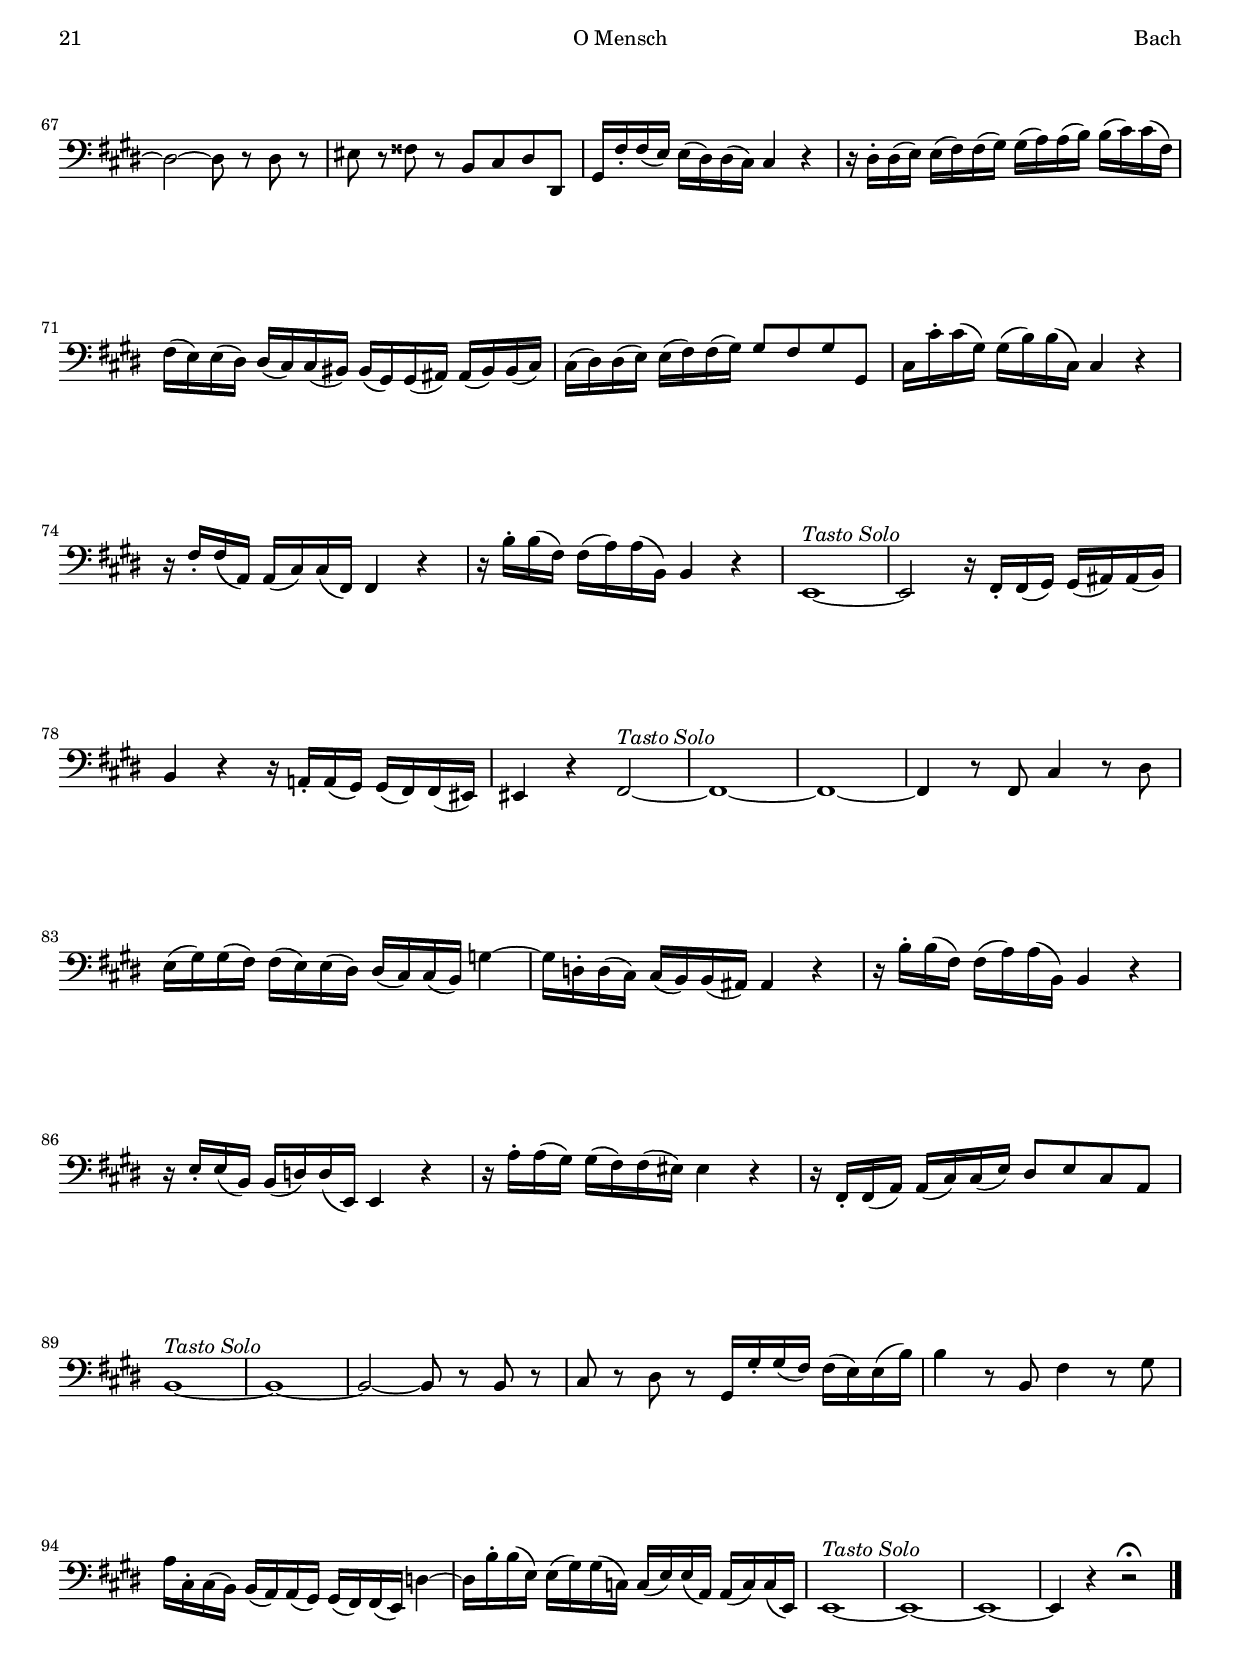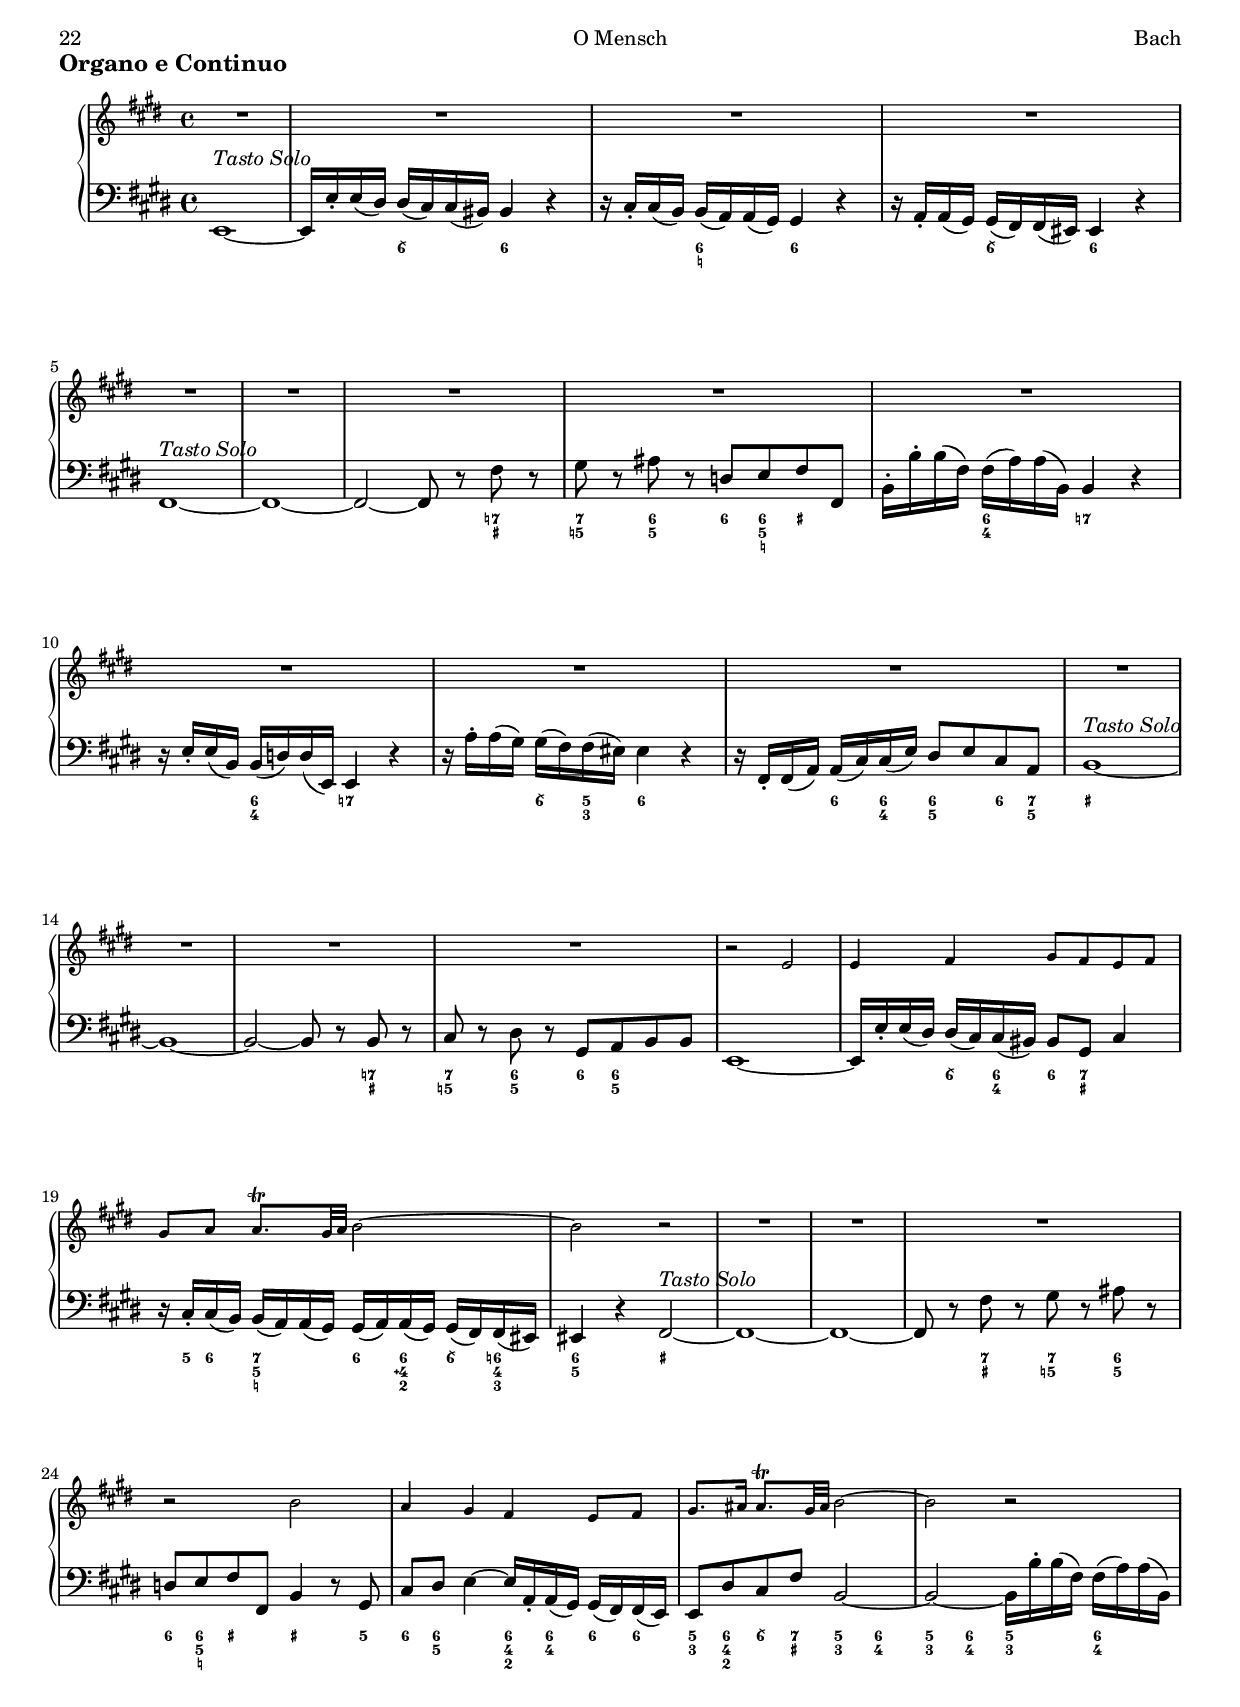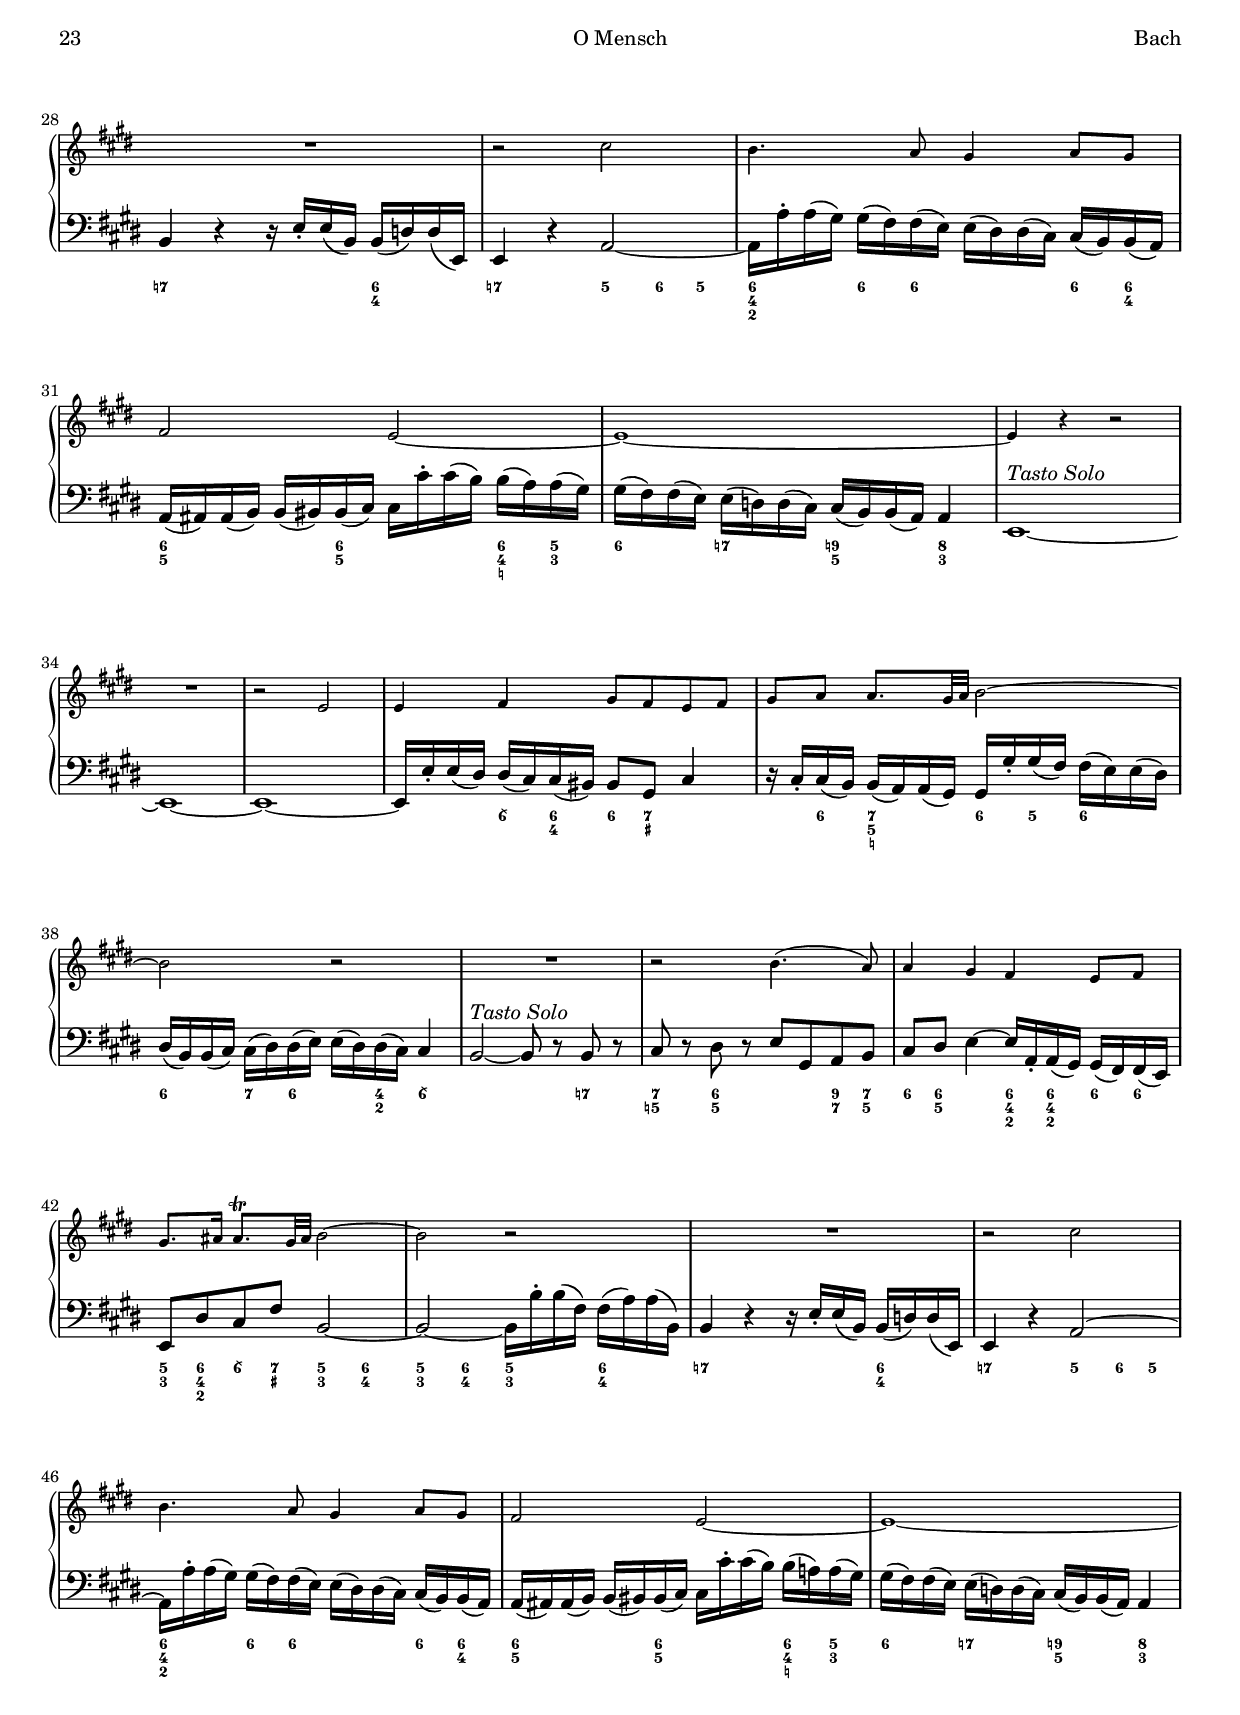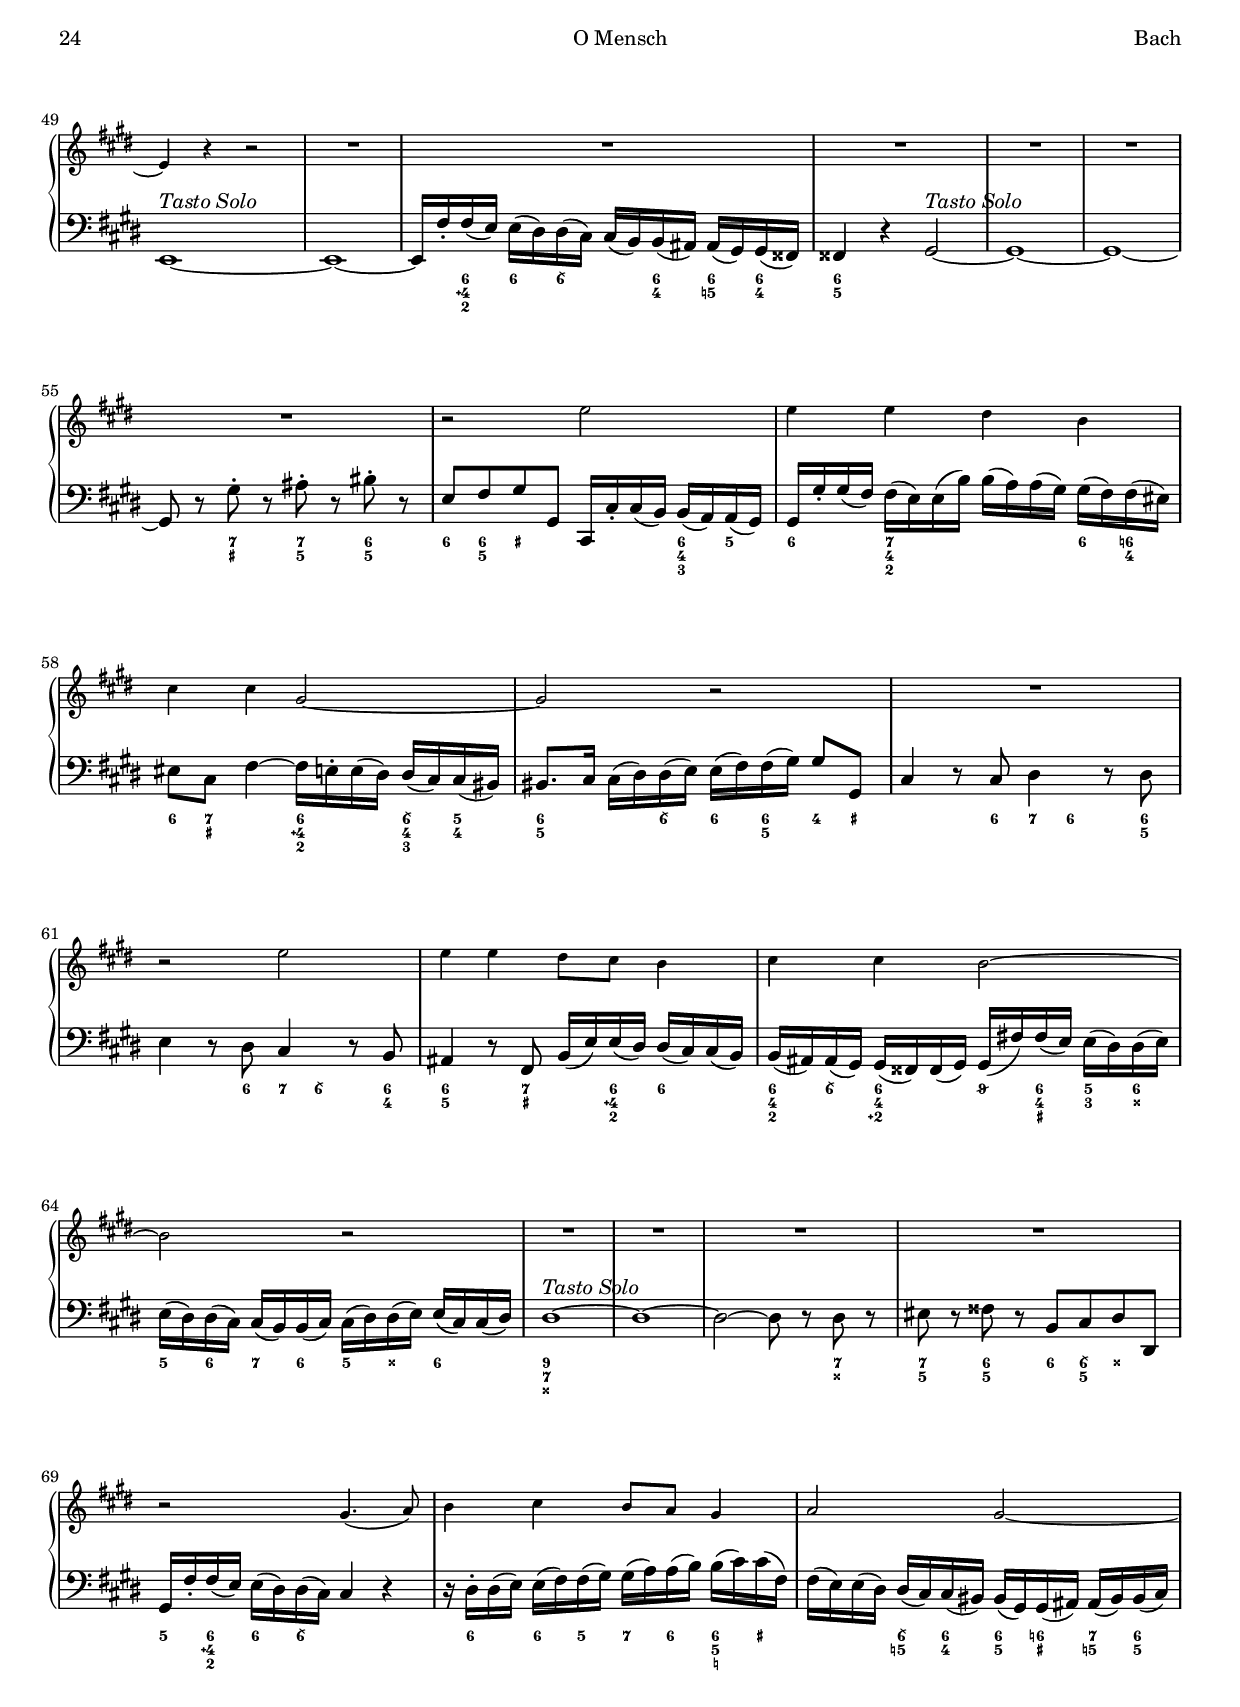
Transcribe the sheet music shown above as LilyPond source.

\version "2.18.0"

#(set-default-paper-size "a4")
#(set-global-staff-size 18.0)
#(ly:set-option 'point-and-click #f)

italicas=\override LyricText.font-shape = #'italic
rectas=\override LyricText.font-shape = #'upright
ss=\once \set suggestAccidentals = ##t
mtempo={\tempo 4 = 60 }
pfermata=\markup{"(" \musicglyph #"scripts.ufermata" ")"}
showMultiRests = { \set Staff.keepAliveInterfaces = #'( rhythmic-grob-interface multi-measure-rest-interface lyric-interface stanza-number-interface percent-repeat-interface) }
hideMultiRests = \unset Staff.keepAliveInterfaces
noados=\once \set Staff.aDueText = #""


htitle="O Mensch"
hcomposer="Bach"

%{
\header {
	title=\markup{\fontsize #3 "35. O Mensch"}
	subtitle="Matthäus-Passion"
        %subsubtitle=\markup{"BWV 244" \vspace #0 }
        composer="Johann Sebastian Bach (1685-1750)"
       %opus="(-)"
	poet=\markup{"BWV 244"}
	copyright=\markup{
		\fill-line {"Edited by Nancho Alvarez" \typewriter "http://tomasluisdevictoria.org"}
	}
%	tagline=""
}
%}


global={
  \set Score.extraNatural = ##f
  \compressFullBarRests
  \key e \major \time 4/4 \skip 1*99 \bar "|."
}

cantus=\relative c'{
        \set autoBeaming = ##f
        \showMultiRests
        R1*16
        r2 e
        e4 fis gis8[ fis] e[ fis]
        gis[ a] a8.[^\trill gis32 a] b2 ~
        b2 r2
        R1*3
        r2 b
        a4 gis fis e8[ fis]
        gis8.[ ais16] ais8.[^\trill gis32 ais] b2 ~
        b2 r
        R1
        r2 cis
        b4. a8 gis4 a8[ gis]
        fis2 e ~
        e1 ~
        e4 r r2
        R1
        r2 e
        e4 fis gis8[ fis] e[ fis]
        gis[ a] a8.[ gis32 a] b2 ~
        b2 r
        R1
        r2 b4.( a8)
        a4 gis fis e8[ fis]
        gis8.[ ais16] ais8.[^\trill gis32 ais] b2 ~
        b2 r
        R1
        r2 cis
        b4. a8 gis4 a8[ gis]
        fis2 e ~
        e1 ~
        e4 r r2
        R1*6
        r2 e'
        e4 e dis b
        cis cis gis2 ~
        gis r
        R1
        r2 e'
        e4 e dis8[ cis] b4
        cis cis b2 ~
        b r
        R1*4
        r2 gis4.( a8)
        b4 cis b8[ a] gis4
        a2 gis ~
        gis r
        R1*2
        r2 fis2
        gis4 a b b
        a gis fis2 ~
        fis r
        R1*2
        r2 b
        cis4 dis e dis
        cis cis b2 ~
        b r
        R1*7
        r2 e, 
        fis4 gis a gis
        fis2 e ~
        e1 ~
        e4 r r2
        R1*2
        R1^\fermataMarkup
}

altus=\relative c''{
        \set autoBeaming = ##f
        R1*17
        r8 gis fis e dis4 cis8[ dis]
        e8.[ fis16] fis8.[ e32 fis] gis8 fis b a
        gis4 r8 gis ais4 r8 fis
        d'8[ cis d b] cis[ b cis ais]
        b[ ais b d] ~ d cis d b
        ais4 r r2
        R1
        r8 fis gis a b4. a8 
        gis8[ fis] e[ fis] fis8 a gis fis16[ e]
        fis8 fis e dis16[ cis] dis4 r
        R1
        r2 r8 b' a gis
        fis4 gis8[ a] b8[ b,] e4 ~
        e dis e8 fis gis a
        b4 d, d8[ gis,] a4
        b4 r r2
        R1*2
        r8 gis' fis e dis4 cis8[ dis] 
        e8.[ fis16] fis8.[ e32 fis] gis8 dis dis e
        fis[ dis] e[ fis] gis8.[ ais16] ais4^\trill
        b4 r r2
        R1
        r8 fis gis a b4. a8
        gis8[ fis] e[ fis] fis8 a gis fis16[ e]
        fis8 fis e dis16[ cis] dis4 r
        R1
        r2 r8 b' a gis
        fis4 gis8[ a] b[ b,] e4 ~
        e dis e8 fis gis a
        b4 d, d8[ gis,] a4
        b4 r r2
        R1*7
        r8 b' a gis fis dis gis4 ~
        gis8[ eis fis] cis8 dis e fis4 ~
        fis8 a gis fis e8( cis'4) bis8
        cis4 r r2
        R1
        r8 fis, gis ais b8[ cis] dis[ fis,]
        gis8[ fisis] ais4 ais8[ dis,] r8 dis
        gis[ fis] e[ gis] cis,4 r8 cis'
        cis8[ ais fisis ais] b4. gis8
        ais8[ fisis] dis[ e] dis fisis gis4 ~
        gis8[ ais] b[ gis] ais r r4
        R1
        r8 dis, e fis gis fis e8[ a]
        gis a gis fis fis4. eis8
        fis2 ~ fis8 e!4 dis8 ~
        dis cis16[ bis cis8] dis e a gis[ fis]
        e4 r r2
        R1
        r2 r8 dis e fis
        b, gis' e fis gis a gis fis
        e4. gis8 cis ais b cis
        d[ cis] b[ a!] gis[ a] b4 ~
        b8[ ais] b[ gis] ais g16[ fis] fis4 ~
        fis8 g16[ fis] fis4. g16[ fis] fis4 ~
        fis8 e d fis b[ gis] eis[ gis]
        cis,4 r r8 cis' b a
        gis8 b ais gis fis4.( e16[ dis]
        g8) g4 g8 g g fis e
        dis!4 r r2
        R1*3
        r4 r8 fis g4 r8 g16[ a]
        a4. c16[ b] b2
        cis! dis8 r8 r c16[ b]
        b8.[ a16] a8.[ gis!16] gis8 b a[ gis]
        fis fis e d cis dis e4 ~
        e8[ cis] fis4 gis4. fis16[ e]
        b'2 a
        gis4 r r2
        R1*2
        R1^\fermataMarkup
}

tenor=\relative c'{
        \set autoBeaming = ##f
        R1*17
        r8 b bis cis dis[( bis]) gis4
        cis8[ a] d4 d8 dis eis fis
        cis4 r8 cis fis4 r8 ais,
        fis'[ e fis d] e[ d e cis]
        d[ cis d fis] gis eis eis eis
        cis4 r r2
        r2 r8 b8 cis dis
        e dis16[ cis] b8 cis fis,4 r8 dis'
        e4. dis16[ cis] b8 fis' e dis16[ cis]
        b8 a gis fis16[ e] fis4 r
        R1
        r2 r8 gis' fis e
        dis4 e8[ fis] gis[ fis e dis]
        cis4 dis gis,8 cis d e
        e,4 b' b8 e,4 fis8
        gis4 r r2
        R1*2
        r8 b bis cis dis[ bis] gis4
        cis8[ a] d[ e] e b! b cis
        dis!4. cis8 b8.[ cis16] cis4^\trill
        dis4 r r2
        r2 r8 b cis dis
        e dis16[ cis] b8 cis fis,4 r8 dis'
        e4. dis16[ cis] b8 fis' e dis16[ cis]
        b8 a gis fis16[ e] fis4 r
        R1
        r2 r8 gis'8 fis e
        dis4 e8[ fis] gis[ fis e dis]
        cis4 dis gis,8 cis d e
        e,4 b' b8 e,4 fis8
        gis4 r r2
        R1*7
        r2 r8 fis'8 e d
        cis4. a'8 bis,4. cis8
        dis8 fis e dis cis a' gis fis
        e4 r r2
        R1
        r4 r8 cis dis e fis dis
        e4 e dis8 gis b, dis
        gis,4 r8 gis gis'[ fisis gis e] ~
        e8[ cis ais dis] ~ dis[ b gis cis] ~
        cis[ ais fisis ais] b[ ais] b dis
        eis[ cisis] cisis[ eis] dis8 r r4
        R1*2
        r8 fis, gis a b8[ cis] d[ cis]
        cis4 bis8[ cis] dis[ bis cis dis]
        e[ dis] cis cis cis fis bis,[ gis]
        gis4 r r2
        R1
        r2 r8 b cis dis
        e d cis a e' fis e d
        cis[ dis!] e[ dis] cis4 r
        r8 a' gis fis eis fis gis4 ~
        gis8[ fis] gis[ cis,] cis4 r8 cis
        d8 r r d ais r r ais
        fis8[ ais] b4 ~ b8[ d16 cis d8] b8
        fis' cis b a gis ais b4 ~
        b8[ gis] cis4 dis4.( cis16[ b]
        e8) e4 e8 e cis cis fis, 
        fis4 r r2
        R1*3
        r4 r8 dis' b4 r8 e16[ dis]
        dis4. fis16[ g] g2 ~
        g fis8 r r a16[ g]
        g8.[ fis16] fis8.[ e16] e2 ~
        e8 dis r4 r8 fis e d
        cis8[ e] dis![ cis] b4. a16[ gis]
        gis'2 e4 fis8[ c]
        b4 r r2
        R1*2
        R1^\fermataMarkup
}

bassus=\relative c{
        \set autoBeaming = ##f
        R1*17
        r8 e dis cis bis8[( gis)] cis4
        cis' b8[ a] gis8 a gis fis
        eis4 r8 eis fis4 r8 fis
        b8[( ais)] r8 fis g[( fis)] r8 fis
        b[ cis] b[ a] gis a b cis
        fis,4 r r2
        R1
        r2 r8 a gis fis
        e dis cis fis b,2 ~
        b2. r4
        R1*2
        r8 a' gis fis e[ dis] cis[ b]
        a[ ais b bis] cis cis' b a
        gis[ fis] e[ d] cis[ b] a4
        e'4 r r2
        R1*2
        r8 e dis cis bis[ gis] cis4
        r8 cis'[ b] a gis gis fis e
        dis[ b] cis[ dis] e[ dis] cis4
        b4 r r2
        R1
        r2 r8 a' gis fis
        e dis cis fis b,2 ~
        b2. r4
        R1*2
        r8 a' gis fis e[ dis] cis[ b]
        a[ ais b bis] cis cis' b a
        gis8[ fis] e[ d] cis8[ b] a4
        e'4 r r2
        R1*6
        r2 r8 cis b a 
        gis gis' fis e b' a gis fis
        eis cis fis4 ~ fis8[ e] dis[ cis]
        bis8 bis cis dis e fis gis gis 
        cis,4 r r2
        R1
        r2 r8 e' dis cis
        b[ ais] gis[ fisis] gis[ fis] e[ dis]
        e dis cis b cis[ dis] e[ cis]
        dis8[ fisis ais fisis] dis[ gis b eis,]
        fisis[ ais cis fisis,] gis[ ais] gis8 fis
        eis[ fis] gis[ ais] dis, r r4
        R1
        r2 r8 a' gis fis
        e8[ dis] e[ fis] gis[ a] b cis
        fis,8 e dis cis bis[ gis ais bis]
        cis[ dis e fis] gis[ fis] gis4 
        cis,4 r r2
        R1*2
        r2 r8 e fis gis
        a b cis b ais fis gis ais
        b cis d cis b a gis fis
        eis4. eis8 fis4 r8 fis
        b8 r r b, fis' r r fis
        b8[ cis] d[ b] gis4. gis8
        ais4 r r2
        r8 gis fis e dis b g'4 ~
        g8[ d cis b] ais4. ais8
        b4 r r2
        R1*3
        r8 b b'4. b,8 b'4 ~
        b8 b, b'4 ~ b8[ a g fis]
        e[ cis b' ais] b, fis' dis b
        cis8.[ dis16] dis8.[ cis32 dis] e8 gis16 fis fis8 e
        b'4 b, r2
        r8 cis' b a gis e d'4 ~
        d8[ b e, gis] c, e4 dis!8
        e4 r r2
        R1*2
        R1^\fermataMarkup
}

textocantus=\lyricmode{
O Mensch be -- wein' dein' Sün -- de groß
da -- rum Chri -- stus sein's Va -- ters Schoß
äu -- ßert und kam auf Er -- den.
Von ei -- ner Jung -- frau rein und zart
für __ uns er hie ge -- bo -- ren ward
er wollt' der Mitt -- ler wer -- den.
Den'n To -- ten er das Le -- ben gab
und legt' da -- bei all' Krank -- heit ab
bis __ sich die Zeit her -- dran -- ge
daß er für uns ge -- op -- fert würd'
trüg' un -- srer Sün -- den schwe -- re Bürd'
wohl an dem Kreu -- ze lan -- ge.
}

textoaltus=\lyricmode{
O Mensch be -- wein' dein' Sün -- de groß,
dein' Sün -- de groß
o Mensch be -- wein' __ _ _ dein' Sün -- de groß
da -- rum Chri -- stus sein's Va -- ters Schoß,
da -- rum Chri -- stus sein's Va -- ters Schoß
äu -- ßert und kam auf Er -- _ _ den,
äu -- ßert und kam auf Er -- _ den.
Von ei -- ner Jung -- frau rein und zart,
von ei -- ner Jung -- frau rein und zart
für uns er hie ge -- bo -- ren ward,
für uns er hie ge -- bo -- ren ward
er wollt' der Mitt -- ler wer -- _ _ den,
er wollt' der Mitt -- ler wer -- _ den.
Den'n To -- ten er das Le -- ben gab,
den'n To -- ten er das Le -- ben gab
und legt' da -- bei all' Krank -- heit ab __ 
und legt' da -- bei all' Krank -- _ _ _ heit ab,
all' Krank -- heit ab
bis sich die Zeit her -- dran -- ge,
bis sich die Zeit her -- dran -- _ _ ge, __ 
die Zeit her -- dran -- ge
daß er für uns ge -- op -- fert würd',
für uns ge -- op -- fert würd',
daß er für uns ge -- op -- _ fert würd',
für uns ge -- op -- fert würd',
für uns ge -- op -- fert würd'
trüg' un -- srer Sün -- den schwe -- re Bürd', __
un -- srer Sün -- den schwe -- re Bürd'
wohl an dem Kreu -- ze lan -- _ ge
wohl an dem Kreu -- ze lan -- ge,
wohl an dem Kreu -- ze lan -- _ _ _ _ _ ge.
}

textotenor=\lyricmode{
O Mensch be -- wein' dein' Sün -- de groß,
dein' Sün -- de groß
o Mensch be -- wein' __ _ _ _ dein' Sün -- de groß
da -- rum Chri -- stus sein's Va -- ters Schoß
sein's Va -- ters Schoß,
da -- rum Chri -- stus sein's Va -- ters Schoß
äu -- ßert und kam auf Er -- _ _ den,
äu -- ßert und kam auf Er -- _ _ den.
Von ei -- ner Jung -- frau rein und zart,
von ei -- ner Jung -- frau rein und zart
für uns er hie ge -- bo -- ren ward
ge -- bo -- ren ward,
für uns er hie ge -- bo -- ren ward
er wollt' der Mitt -- ler wer -- _ _ den,
er wollt' der Mitt -- ler wer -- _ _ den.
Den'n To -- ten er das Le -- ben gab,
den'n To -- ten er das Le -- ben gab
und legt' da -- bei all' Krank -- heit ab,
und legt' da -- bei all' Krank -- _ heit,
all' Krank -- heit ab
bis sich die Zeit her -- dran -- _ _ _ ge,
die Zeit her -- dran -- ge
daß er für uns ge -- op -- fert würd',
für uns ge -- op -- fert würd'
daß er für uns ge -- op -- fert würd'
daß er für uns ge -- op -- _ fert würd',
trüg' un -- srer Sün -- den schwe -- re Bürd', __
un -- srer Sün -- den schwe -- re Bürd'
wohl an dem Kreu -- ze lan -- ge
wohl an dem Kreu -- ze
wohl an dem Kreu -- ze lan -- _ _ _ _ ge.
}

textobassus=\lyricmode{
O Mensch be -- wein' dein' Sün -- de groß,
dein' Sün -- de groß
o Mensch be -- wein'
be -- wein'
o Mensch be -- wein' dein' Sün -- de groß
da -- rum Chri -- stus sein's Va -- ters Schoß
äu -- ßert und kam auf Er -- den,
äu -- ßert und kam auf Er -- _ den.
Von ei -- ner Jung -- frau rein und zart,
von ei -- ner Jung -- frau rein und zart
für uns er hie ge -- bo -- ren ward
er wollt' der Mitt -- ler wer -- den,
er wollt' der Mitt -- ler wer -- _ den.
Den'n To -- ten er das Le -- ben gab,
den'n To -- ten er das Le -- ben gab,
den'n To -- ten er das Le -- ben gab
und legt' da -- bei all' Krank -- heit ab,
und legt' da -- bei all' Krank -- _ _ _ heit,
all' Krank -- heit ab
bis sich die Zeit her -- dran -- ge,
bis sich die Zeit her -- dran -- _ _ _ ge
daß er für uns ge -- op -- fert würd',
daß er für uns ge -- op -- fert würd',
für uns ge -- op -- fert würd'
daß er
daß er für uns ge -- op -- fert würd'
trüg' un -- srer Sün -- den schwe -- _ re Bürd'
wohl an dem Kreu -- ze lan -- _ ge,
wohl an dem Kreu -- ze lan -- ge,
wohl an dem Kreu -- ze
wohl an dem Kreu -- ze lan -- _ _ _ ge.
}


flautauno = \relative c'' {
 r8 b16( cis) cis( dis) dis( e) e( gis) gis( a) a( fis) fis( gis)
 gis2 ~ gis16 a-. a( fis) fis( dis') dis( e,)
 e2 ~ e16 fis-. fis( d) d( b') b( cis,)
 cis2 ~ cis16 d-. d( b) b( gis') gis( ais,)
 ais( g) g( fis) fis( cis') cis( b) b( g) g( fis) fis( d') d( cis)
 cis( g) g( fis) fis( e') e( d) d( g) g( fis) fis( b) b( eis,)
 eis( gis!) gis( b,) b( d) d( cis) b( ais) e'8 ~ e16 g,-. g( fis)
 fis16( d') d( e,) e( cis') cis( fis) fis8. b,16 ais8.^\trill b16
 b2 ~ b16 cis'-. cis( b) b( a) a( gis)
 gis2 ~ gis16 fis-. fis( e) e( d) d( cis)
 cis2 ~ cis16 d'-. d( cis) cis( b) b( a)
 a2 ~ a16 gis-. gis( fis) fis( e) e( dis)
 dis( c) c( b) b( fis') fis( e) e( c) c( b) b( g') g( fis)
 fis( c) c( b) b( a') a( g) g( c) c( b) b( e) e( ais,)
 ais( cis) cis( e,) e( g) g( fis) e( dis) a'8 ~ a16 c,-. c( b)
 b( g') g( a,) a( fis') fis( b) b8. e,16 dis8.^\trill e16
 e16( gis) gis( a) a( fis) fis( gis) gis( b,) b( cis) cis( dis) dis( e)
 e4 r r16 a-. a( gis) gis( fis) fis( e)
 e2 ~ e16 fis-. fis( eis) eis( b') b( cis,)
 cis( d) d( b) b( gis') gis( ais,) ais( g) g( fis) fis( cis') cis( b)
 b( g) g( fis) fis( d') d( cis) cis( g) g( fis) fis( e') e( d)
 d16( g) g( fis) fis( b) b( eis,) eis( gis) gis( b,) b( d) d( cis)
 b( ais) e'8 ~ e16 g,-. g( fis) fis( d') d( e,) e( cis') cis( fis)
 fis8. b,16 ais8.^\trill b16 b4 r
 r2 r16 b-. b( cis) cis( dis) dis( e)
 e2 ~ e16 dis-. dis( e) e( cis) cis( dis)
 dis( fis) fis( gis) gis( ais) ais( b) b2 ~
 b16 cis-. cis( b) b( a) a( gis) gis2 ~
 gis16 fis-. fis( e) e( d) d( cis) cis4 r
 R1
 r16 cis'-. cis( b) b( a) a( gis) gis( a) a( gis) gis( fis) fis( e)
 e1 ~
 e16 fis-. fis( gis) gis( a) a( b) b( cis) cis( d) d( b) b( cis)
 cis8-.[ b-.] a-. r r gis-. \noBeam fis-. r
 r8 d-. \noBeam cis-. r r b-. \noBeam a-. r
 r2 r16 a'-. a( gis) gis( fis) fis( e)
 e2 ~ e8 r r4
 r16 cis'-. cis( b) b( a) a( gis) gis( b) b( ais) ais( e') e( fis,)
 fis( g) g( e) e( cis') cis( e,) e( dis) a'8 ~ a16 c,-. c( b)
 b( g') g( a,) a( fis') fis( b) b8. cis16 fis,8.^\trill e16
 e8 r r4 r16 b-. b( cis) cis( dis) dis( e)
 e2 ~ e16 dis-. dis( e) e( cis) cis( dis)
 dis16( fis) fis( gis) gis( ais) ais( b) b2 ~
 b16 cis-. cis( b) b( a) a( gis) gis2 ~
 gis16 fis-. fis( e) e( d) d( cis) cis4 r
 R1
 r16 cis'-. cis( b) b( a) a( gis) gis( a) a( gis) gis( fis) fis( e)
 e1 ~
 e16 fis-. fis( gis) gis( a) a( b) b( cis) cis( d) d( b) b( cis)
 cis8-.[ b-.] a-. r r gis-. \noBeam fis-. r
 r2 r16 gis-. gis( fisis) fisis( cis') cis( dis,)
 dis( e) e( cis) cis( ais') ais( bis,) bis( a!) a( gis) gis( dis') dis( cis)
 cis( a) a( gis) gis( e') e( dis) dis( a) a( gis) gis( fis') fis( e)
 e( a) a( gis) gis( cis) cis( fisis,) fisis( ais) ais( cis,) cis( e) e( dis)
 cis( bis) fis'8 ~ fis16 a,-. a( gis) gis( e') e( fis,) fis( dis') dis( gis)
 gis8. cis,16 bis8.^\trill cis16
 cis16( e) e( dis) dis( cis) cis( b)
 b1
 r16 gis'-. gis( fis) fis( e) e( dis) dis4 r
 r16 dis-. dis( e) e( fis) fis( gis) gis8 r r4
 r16 cis,-. cis( dis) dis( e) e( fis) fis( gis) gis( a) a( fis) fis( gis)
 gis gis,-. gis( ais) ais( b) b( cis) cis( dis) dis( e) e( gis) gis( cis,)
 cis4 cis' ~ cis16 fis,-. fis( b) b( ais) ais( gis)
 gis4 r r16 dis-. dis( gis) gis( fisis) fisis( gis)
 gis2 ~ gis8 r r4
 cis,2 b
 ais gis ~
 gis fisis8 cis''4( ais8)
 b8([ gis) ais( fisis)] gis8.[ ais16] fisis8.^\trill gis16
 gis2 ~ gis16 dis-. dis( e) e( fis) fis( gis)
 gis8 r r4 r2
 r2 r16 gis-. gis( fis) fis( dis') dis( e,)
 e( fis) fis( gis) gis( a) a( gis) e8. fis16 dis8.^\trill cis16
 cis2 ~ cis16 d'-. d( cis) cis( b) b( a)
 a2 ~ a16 gis-. gis( fis) fis( e) e( dis)
 dis2 ~ dis16 cis'-. cis( b) b( a) a( gis)
 gis4 r8 fis8 e4 r
 r2 r16 fis-. fis( e) e( cis') cis( d,)
 d2 ~ d16 fis-. fis( eis) eis( b') b( cis,)
 cis( d) d( b) b( gis') gis( ais,) ais( g) g( fis) fis( cis') cis( b)
 b( g) g( fis) fis( d') d( cis) cis( g) g( fis) fis( e') e( d)
 d( g) g( fis) fis( b) b( eis,) eis( gis) gis( b,) b( d) d( cis)
 b16( ais) e'8 r4 
 \partcombineApart
  r16 e16-.[ e( dis)] dis([ cis) cis( b)]
 gis'([ cis,) cis( e)] e8 r r16 e-.[ e( fis)] fis([ g) g( a)]
 \partcombineAutomatic
 b4 r r2
 a2 ~ a16 cis-. cis( b) b( a) a( gis)
 gis2 ~ gis16 fis-. fis( e) e( d) d( cis)
 cis2 ~ cis16 d'-. d( cis) cis( b) b( a)
 a2 ~ a16 gis-. gis( fis) fis( e) e( dis)
 dis( c) c( b) b( fis') fis( e) e( c) c( b) b( g') g( fis)
 fis( c) c( b) b( a') a( g) g( c) c( b) b( e) e( ais,)
 ais( cis!) cis( e,) e( g) g( fis) e( dis) a'8 ~ a16 c,-. c( b)
 b( g') g( a,) a( fis') fis( b) b8-. r r4
 \partcombineApart
 r16 a-. a( gis) gis( fis) fis( eis) fis4 r
 r r16 fis-. fis( b,) b( fis') fis( gis) gis( a) a( b)
 b4
 \partcombineAutomatic
  r r2
 r16 fis-. fis( gis) gis( a) a( b) b( cis) cis( d) d( b) b( cis)
 cis8-.[ b-.] a-. r r gis-. \noBeam fis-. r
 r16 gis-. gis( a) a( fis) fis( gis) gis( b,) b( cis) cis( dis) dis( e)
 e8-. r r4 r2^\fermata
}

flautados=\relative c''{
 r8 gis16( a) a( fis) fis( gis) gis( b) b( cis) cis( dis) dis( e)
 e([ b)] gis'4. ~ gis16 a-. a( fis) fis( dis') dis( e,)
 e2 ~ e16 fis-. fis( d) d( b') b( cis,)
 cis2 ~ cis16 d-. d( b) b( gis') gis( ais,)
 ais( g) g( fis) fis( cis') cis( b) b( g) g( fis) fis( d') d( cis)
 cis( g) g( fis) fis( e') e( d) d( g) g( fis) fis( b) b( eis,)
 eis( gis) gis( b,) b( d) d( cis) b( ais) e'8 ~ e16 g,-. g( fis)
 fis( d') d( e,) e( cis') cis( fis) fis8. b,16 ais8.^\trill b16
 b2 ~ b16 a'-. a( gis) gis( fis) fis( e)
 e2 ~ e16 d-. d( cis) cis( b) b( \noados cis)
 cis2 ~ cis16 b'-. b( a) a( gis) gis( fis)
 fis2 ~ fis16 b,-. b( a) a( gis) gis( fis)
 fis( c') c( b) b( fis') fis( e) e( c) c( b) b( g') g( fis)
 fis( c) c( b) b( a') a( g) g( c) c( b) b( e) e( ais,)
 ais( cis) cis( e,) e( g) g( fis) e( dis) a'8 ~ a16 c,-. c( b)
 b16( g') g( a,) a( fis') fis( b) b8. e,16 dis8.^\trill e16
 e16( b) b( cis) cis( dis) dis( e) e( gis,) gis( a) a( fis) fis( gis)
 gis4 r4 r16 a'-. a( gis) gis( fis) fis( e)
 e2 ~ e16 fis-. fis( eis) eis( b') b( cis,)
 cis(d) d( b) b( gis') gis( ais,) ais( g) g( fis) fis( cis') cis( b)
 b( g) g( fis) fis( d') d( cis) cis( g) g( fis) fis( e') e( d)
 d( g) g( fis) fis( b) b( eis,) eis( gis) gis( b,) b( d) d( cis)
 b( ais) e'8 ~ e16 g,-. g( fis) fis( d') d( e,) e( cis') cis( fis)
 fis8. b,16 ais8.^\trill b16 b4 r
 r2 r16 b-. b( cis) cis( dis) dis( e)
 e2 ~ e16 fis,-. fis16( gis) gis( ais) ais( b)
 b( dis) dis( e) e( cis) cis( dis) dis2 ~
 dis16 a'-. a( gis) gis( fis) fis( e) e2 ~
 e16 d-. d( cis) cis( b) b( a) a4 r
 R1
 r16 cis'-. cis( b) b( a) a( gis) gis( a) a( gis) gis( fis) fis( e)
 e1 ~
 e16 dis!-. dis( e) e( fis) fis( gis) gis( a) a( b) b( gis) gis( a)
 a8-.[ gis-.] fis8 r r b,-. \noBeam a-. r
 r8 b-. \noBeam a-. r r gis-. \noBeam fis-. r
 r2 r16 a'-. a( gis) gis( fis) fis( e)
 e2 ~ e8 r r4
 r16 cis'-. cis( b) b( a) a( gis) gis( b) b( ais) ais( e') e( fis,)
 fis16( g) g( e) e( cis') cis( e,) e( dis) a'8 ~ a16 c,-. c( b)
 b( g') g( a,) a( fis') fis( b) b8. cis16 fis,8.^\trill e16
 e8 r r4 r16 b-. b( cis) cis( dis) dis( e)
 e2 ~ e16 fis,-. fis( gis) gis( ais) ais( b)
 b16( dis) dis( e) e( cis) cis( dis) dis2 ~
 dis16 a'-. a( gis) gis( fis) fis( e) e2 ~
 e16 d-. d( cis) cis( b) b( a) a4 r
 R1
 r16 cis'-. cis( b) b( a) a( gis) gis( a) a( gis) gis( fis) fis( e)
 e1 ~
 e16 dis!-. dis( e) e( fis) fis( gis) gis( a) a( b) b( gis) gis( a)
 a8-.[ gis-.] fis-. r r b,-. \noBeam a-. r
 r2 r16 gis'-. gis( fisis) fisis( cis') cis( dis,)
 dis( e) e( cis) cis( ais') ais( bis,) bis( a) a( gis) gis( dis') dis( cis)
 cis( a) a( gis) gis( e') e( dis) dis( a) a( gis) gis( fis') fis( e)
 e( a) a( gis) gis( cis) cis( fisis,) fisis( ais) ais( cis,) cis( e) e( dis)
 cis16( bis) fis'8 ~ fis16 a,-. a( gis) gis( e') e( fis,) fis( dis') dis( gis)
 gis8. cis,16 bis8.^\trill cis16 cis16( e) e( dis) dis( cis) cis( b)
 b1
 r16 gis'-. gis( fis) fis( e) e( dis) dis4 r
 r16 dis-. dis( e) e( fis) fis( gis) gis8 r r4
 r16 cis,-. cis( dis) dis( e) e( fis) fis( gis) gis( a) a( fis) fis( gis)
 gis gis,-. gis( ais) ais( b) b( cis) cis( dis) dis( e) e( gis) gis( cis,)
 cis4 cis'4 ~ cis16 fis,-. fis( b) b( ais) ais( gis)
 gis4 r r16 dis-. dis( gis) gis( fisis) fisis( gis)
 gis2 ~ gis8 r r4
 ais,2 gis
 fisis gis
 cisis dis8 ais'4( fisis8)
 gis8([ dis) e( dis)] ~ dis8.[ gis16] \noados fisis8.^\trill gis16
 gis2 ~ gis16 bis,-. bis( cis) cis( dis) dis( e)
 e8 r r4 r2
 r2 r16 gis gis( fis) fis( dis') dis( e,)
 e( fis) fis( gis) gis( a) a( gis) e8. fis16 dis8.^\trill cis16
 cis2 ~ cis16 b'-. b( a) a( gis) gis( fis)
 fis2 ~ fis16 b,-. b( a) a( gis) gis( fis)
 fis2 ~ fis16 e'-. e( dis) dis( cis) cis( b)
 b4 r8 a gis4 r
 r2 r16 fis'-. fis( e) e( cis') cis( d,)
 d2 ~ d16 fis-. fis( eis) eis( b') b( cis,)
 cis( d) d( b) b( gis') gis( ais,) ais( g) g( fis) fis( cis') cis( b)
 b( g) g( fis) fis( d') d( cis) cis( g) g( fis) fis( e') e( d)
 d( g) g( fis) fis( b) b( eis,) eis( gis) gis( b,) b( d) d( cis)
 b16( ais) e'8 r4 r2
 r4 r16 cis-.[ cis( b)] b([ cis) cis( dis)] dis([ e) e( fis)]
 g4 r r2
 fis2 ~ fis16 a-. a( gis) gis( fis) fis( e)
 e2 ~ e16 d-. d( cis) cis( b) b( \noados cis)
 cis2 ~ cis16 b'-. b( a) a( gis) gis( fis)
 fis2 ~ fis16 b,-. b( a) a( gis) gis( fis)
 fis( c') c( b) b( fis') fis( e) e( c) c( b) b( g') g( fis)
 fis( c) c( b) b( a') a( g) g( c) c( b) b( e) e( ais,)
 ais( cis!) cis( e,) e( g) g( fis) e( dis) a'8 ~ a16 c,-. c( b)
 b16( g') g( a,) a( fis') fis( b) b8-. r r4
 r2 r16 a,-. a( gis) gis( fis) fis( e)
 cis'( fis,) fis( a) a8 r r16 a-. a( b) b( cis) cis( d)
 gis,4 r r2
 r16 dis'-. dis( e) e( fis) fis( gis) gis( a) a( b) b( gis) gis( a)
 a8-.[ gis-.] fis-. r r b,-. \noBeam a-. r
 r16 b-. b( cis) cis( dis) dis( e) e( gis,) gis( a) a( fis) fis( gis)
 gis8-. r r4 r2^\fermata
}

oboeuno=\relative c''{
 r8 b-. \noBeam cis-. r r gis'-. \noBeam a-. r
 r16 gis-. gis( fis) fis( e) e( dis) dis4 r
 r16 e-. e( d) d( cis) cis( b) b4 r
 r16 cis-. cis( b) b( a) a( gis) gis4 r
 e'2 d
 cis b
 eis fis8 e4( cis8)
 d8([ b) cis( ais)] b8.[ cis16] ais8.[^\trill b16]
 b8-. b-. dis-. fis-. a4 r
 r8 e-. gis-. b-. d,4 r
 r8 cis-. eis-. fis-. gis4 r
 r8 a-.[ fis-. cis-.] b( gis') fis( e)
 dis-. r r dis-. e-. r r e-.
 fis-. r r fis-. g-. r r g-.
 g-. r r e-. dis-. r a'-. r
 g-. r fis-. r e8.[ fis16] dis8.[^\trill e16]
 e8-.[ d-.] cis-. r r b-. \noBeam a-. r
 r16 gis-. gis( fis) fis( e) e( dis) dis( fis) fis( e) e( dis) dis( cis)
 cis4 r r2
 r2 e'
 d cis
 b eis
 fis8 e!4( cis8) d( b) cis([ ais)]
 b8.[ cis16] ais8.[^\trill b16] b4 r
 r16 fis-. fis( gis) gis( a) a( b) b2 ~
 b16 e-. e( ais,) ais( cis) cis( fis,) fis8-.[ dis'-.] e-. r
 r8 fis-. \noBeam gis-. r8 r b,-. dis-. fis-.
 a4 r r8 e-. gis-. b-.
 d,4 r r16 b-. b( a) a( gis) gis( fis)
 fis4 r r16 fis-. fis( e) e( dis) dis( cis)
 cis4 r r16 e'-. e( d) d( cis) cis( b)
 b4 r8 b-. e4 ~ e16 d-. d( cis)
 b8-.[ a-.] gis-. r r cis-. \noBeam b-. r
 r16 cis-. cis( dis) dis( e) e( fis) fis( gis) gis( a) a( fis) fis( gis)
 gis8-. r r a-. gis-. r r fis-.
 e16-. gis, gis( fis) fis( e) e( dis) dis( fis) fis( e) e( dis) dis( cis)
 cis4 r r16 b''-. b( a) a( gis) gis( fis)
 fis( a) a( gis) gis( fis) fis( e) e4 r
 r8 e-. \noBeam cis-. r r fis-. \noBeam a-. r
 r g-. \noBeam fis-. r r e16([ a)] fis8.[^\trill e16]
 e16 fis,-. fis( gis) gis( a) a( b) b2 ~
 b16 e-. e( ais,) ais( cis) cis( fis,) fis8-.[ dis'-.] e-. r8
 r8 fis-. \noBeam gis-. r r b,-. dis-. fis-.
 a4 r r8 e-. gis-. b-.
 d,4 r r16 b-. b( a) a( gis) gis( fis)
 fis4 r r16 fis-. fis( e) e( dis) dis( cis)
 cis4 r r16 e'-. e( d) d( cis) cis( b)
 b4 r8 b e4 ~ e16 d-. d( cis)
 b8-.[ a-.] gis-. r r cis-. \noBeam b-. r
 r16 cis-. cis( dis) dis( e) e( fis) fis( gis) gis( a) a( fis) fis( gis)
 gis4 ~ gis16[ fis-. fis( e)] e8 r r4
 r2 fis2
 e dis
 cis fisis
 gis8 fis!4( dis8) e8([ cis) dis( bis)]
 cis8.[ dis16] bis8.[^\trill cis16] cis8 r r4
 r16 b-. b( a) a( gis) gis( fis) fis( dis') dis( e) e( fis) fis( gis)
 gis( b,) b( a) a( cis) cis( bis) bis( gis') gis( fis) fis( e) e( dis)
 dis( a) a( gis) gis( fis) fis( e) e8 cis'4 bis8
 cis4 r r2
 r16 b-. b( cis) cis( dis) dis( e) e( fis) fis( gis) gis( e) e( fis)
 fis4 r16 cis,-. cis( dis) dis( e) e( fis) fis( dis) dis( e)
 e( cis) cis( ais') ais4 ~ ais16 b-. ais( gis) gis8 r
 r16 b-. b( e) e( dis) dis( e) e( b) b( ais) ais( cis) cis( fisis,)
 fisis( e!) e( dis) dis( ais') ais( gis) gis( e) e( dis) dis( b') b( ais)
 ais( e) e( dis) dis( cis') cis( b) b( e) e( dis) dis( gis) gis( cisis,)
 cisis( eis) eis( gis,) gis( b) b( ais) gis( fisis) cis'8 ~ cis16 e,-. e( dis)
 dis( b') b( cis,) cis( ais') ais( dis) dis8.[ gis16] fisis8.[^\trill gis16]
 gis16 bis,-. bis( cis) cis( dis) dis( e) e8 r r4
 r2 r16 d-. d( cis) cis( b) b( a)
 a( gis) gis( fis) fis( e) e( dis!) dis8 e4 dis8 ~
 dis16 fis'-. fis( e) e( dis) dis( cis) cis8. dis16 bis8.^\trill cis16
 cis8-. cis-. e-. gis-. b4 r
 r8 a,-. cis-. fis-. a4 r
 r8 b,-. dis-. fis-. a4 r
 r16 b,-. b( cis) cis( dis) dis( e) e( a,) a( gis) gis( fis) fis( e)
 e8 r r4 r2
 r16 cis'-. cis( b) b( a) a( gis) gis( a) a( b) b4 ~
 b4 r e2
 d cis
 b eis
 \partcombineApart
 fis16([ e!) e( dis)] dis([ cis) cis( bis)] cis4 r16 fis-.[ fis( e)]
 \partcombineAutomatic
 e4 r r2
 r16 b-. b( e) e( g,) g( cis!) cis4 r
 r8 b-. dis-. fis-. a4 r
 r8 e-. gis-. b-. d,4 r
 r8 cis-. eis fis-. gis4 r
 r8 a-.[ cis-. a-.] fis([ gis) fis( e)]
 dis-. r r dis-. e-. r r e-.
 fis-. r r fis-. g-. r r g-.
 g-. r r e-. dis-. r a'-. r
 g-. r fis-. r
 \partcombineApart
  e16([ b) b( a)] a([ gis!) gis( fis)]
 fis8 r r4 r2
 r4 r16 cis'-. cis( dis) e4 r
 \partcombineAutomatic
 gis2 a
 b8-.[ a-.] gis-. r r cis,-. \noBeam b-. r
 r16 cis-. cis( dis) dis( e) e( fis) fis( gis) gis( a) a( fis) fis( gis)
 gis8-.[ e-.] cis-. r r b8-. a-. a-.
 gis8-. r r4 r2^\fermata
}

oboedos=\relative c''{
 r8 gis-. \noBeam a-. r r b-. \noBeam cis-. r
 r16 b-. b( bis) bis( cis) cis( \noados dis) dis4 r
 r16 gis,-. gis( gis) gis( a) a( \noados b) b4 r % 3 notas iguales ligadas
 r16 e,-. e( eis) eis( fis) fis( \noados gis) gis4 r
 cis2 b
 ais b ~
 b cis8 cis4( ais8)
 b8([ fis) g( fis)] ~ fis[ g fis( e)]
 dis8-. fis-. b-. dis-. fis4 r
 r8 b,-. e-. gis-. b,4 r
 r8 \noados cis-. b-. a-. gis4 r
 r8 cis-.[ cis,-. a'-.] fis( b) a( gis)
 fis-. r r fis-. g-. r r b-.
 dis-. r r dis-. e-. r r e-.
 e-. r r cis-. b-. r fis'-. r
 e-. r b-. r b8([ cis) fis,( a)]
 gis8-.[ b-.] a-. r r gis-. \noBeam fis-. r
 r16 gis-. gis( fis) fis( e) e( dis) dis( fis) fis( e) e( dis) dis( cis)
 cis4 r r2
 r2 cis'
 b ais
 b1
 cis8 cis4( ais8) b8( fis) g8([ fis)] ~
 fis[ g fis( e)] dis4 r
 r16 fis-. fis16( gis) gis( a) a( b) b2 ~
 b16 e-. e( ais,) ais( cis) cis( fis,) fis8-.[ fis-.] gis8 r
 r8 dis'-. \noBeam e-. r r fis,-. b-. dis-.
 fis4 r r8 b,-. e-. gis-.
 b,4 r r16 gis-. gis( fis) fis( e) e( dis)
 dis4 r r16 fis-. fis( e) e( dis) dis( cis)
 cis4 r r16 e'-. e( d) d( cis) cis( b)
 b4 r8 b-. e4 ~ e16 d-. d( cis)
 b8-.[ fis-.] e-. r r a-. \noBeam gis-. r
 r16 e-. e( fis) fis( gis) gis( a) a( b) b( cis) cis( dis) dis( e)
 e8-. r r fis-. b,-. r r a-.
 gis16-. gis gis( fis) fis( e) e( dis) dis( fis) fis( e) e( dis) dis( cis)
 cis4 r r16 b''-. b( a) a( gis) gis( fis)
 fis( a) a( gis) gis( fis) fis( e) e4 r
 r8 b-. \noBeam ais-. r r dis-. \noBeam fis-. r
 r e-. \noBeam b-. r r e4 dis8
 e16 fis,-. fis16( gis) gis( a) a( b) b2 ~
 b16 e-. e( ais,) ais( cis) cis( fis,) fis8-.[ fis-.] gis-. r
 r8 dis'-. \noBeam e-. r r fis,-. b-. dis-.
 fis4 r r8 b,-. e-. gis-.
 b,4 r r16 gis-. gis( fis) fis( e) e( dis)
 dis4 r r16 fis-. fis( e) e( dis) dis( cis)
 cis4 r r16 e'-. e( d) d( cis) cis( b)
 b4 r8 b e4 ~ e16 d-. d( cis)
 b8-.[ fis-.] e-. r r a-. \noBeam gis-. r
 r16 e-. e( fis) fis( gis) gis( a) a( b) b( cis) cis( dis) dis( e)
 e([ bis) bis( cis)] cis([ dis) dis( e)] 
 \partcombineApartOnce
  e8 r r4
 r2 dis
 cis bis
 cis1
 dis8 dis4( bis8) cis8([ gis) a( gis)] ~
 gis[ a gis( fis)] e8 r r4
 r16 b'-. b( a) a( gis) gis( fis) fis( dis') dis( e) e( fis) fis( gis)
 gis( b,) b( a) a( cis) cis( bis) bis( gis') gis( fis) fis( e) e( dis)
 dis( a) a( gis) gis( fis) fis( e) e8 cis'4 bis8
 cis4 r r2
 r16 b-. b( cis) cis( dis) dis( e) e( fis) fis( gis) gis( e) e( fis)
 fis4 r16 cis,-. cis( dis) dis( e) e( fis) fis( dis) dis( e)
 e( cis) cis( ais') ais4 ~ ais16 b-. ais( gis) gis8 r
 r16 b-. b( e) e( dis) dis( e) e( b) b( ais) ais( cis) cis( fisis,)
 fisis( e!) e( dis) dis( ais') ais( gis) gis( e) e( dis) dis( b') b( ais)
 ais( e) e( dis) dis( cis') cis( b) b( e) e( dis) dis( gis) gis( cisis,)
 cisis( eis) eis( gis,) gis( b) b( ais) gis( fisis) cis'8 ~ cis16 e, e( dis)
 dis( b') b( cis,) cis( ais') ais( dis) dis8-.[ e-. dis-. cis-.]
 b16 gis-. gis( ais) ais( bis) bis( cis) cis8 r r4
 r2 r16 d-. d( cis) cis( b) b( a)
 a( gis) gis( fis) fis( e) e( dis!) dis8 e4 dis8 ~
 dis16 fis'-. fis( e) e( dis) dis( cis) cis8. dis16 bis8.^\trill cis16
 cis8-. gis-. cis-. e-. gis4 r
 r8 cis,,-. fis-. a-. cis4 r
 r8 fis,-. b-. dis-. fis4 r
 r16 gis,-. gis( a) a( fis) fis( gis) gis( a) a( gis) gis( fis) fis( e)
 e8 r r4 r2
 r16 a-. a( gis) gis( fis) fis( eis) eis( fis) fis( gis) gis4 ~
 gis4 r cis2
 b ais
 b1
 cis4 r r16 cis-.[ cis( b)] b([ a) a( gis)]
 gis4 r r2
 r16 b-. b( e) e( g,) g( cis!) cis4 r
 r8 fis,-. b-. dis-. fis4 r
 r8 b,-. e-. gis-. b,4 r
 r8 \noados cis-. b-. a-. gis4 r
 r8 cis-.[ a-. fis-.] b-.[ b( a gis)]
 fis-. r r fis-. g-. r r b-. 
 dis-. r r dis-. e-. r r e-.
 e-. r r cis-. b-. r fis'-. r
 e-. r b-. r b-. r r4
 r16 fis-.[ fis( e)] e( d) d( cis) cis( dis) dis( e) e4 ~
 e16 cis-. cis( fis) fis4 r2
 b2 e4 fis
 gis8-.[ fis-.] e-. r r a,-. \noBeam gis-. r
 r16 e-. e16( fis) fis( gis) gis( a) a( b) b( cis) cis( dis) dis( e)
 e8-.[ b-.] a-. r r gis-. fis-. fis-.
 e-. r r4 r2^\fermata
}

violinuno = \relative c'' {
 \set autoBeaming=##t
 b8-. r r dis-. e-. r r fis-.
 gis2 ~ gis8( fis) fis( e)
 e2 ~ e8( d) d( cis)
 cis2 ~ cis8( b) b( ais)
 ais-. r r ais-. b-. r r b-.
 cis-. r r cis-. d-. r r d-.
 d-. r r b-. ais-. r e'-. r
 d8 r cis r b8. cis16 ais8.^\trill b16
 b2 ~ b8 dis( e fis)
 gis2 ~ gis8 gis,( a b)
 cis2 ~ cis8 eis( fis gis)
 a2 ~ a8 gis fis16( e) a8
 a2 g
 fis e
 ais b8 a4( fis8)
 g( e) fis( dis) e8. fis16 dis8.^\trill e16
 e8-. r r a,-. gis-. r r fis-. 
 e-. r r4 r2
 r16 e'-. e( d) d( cis) cis( b) b2 ~
 b8 gis-. d'( cis) ais-. r r ais-.
 b-. r r b-. cis-. r r cis-.
 d-. r r d-. d-. r r b-.
 ais-. r e'-. r d-. r cis-. r
 b8. cis16 ais8.^\trill b16 b b,-. b( cis) cis( dis) dis( e)
 e8 fis b, e b16 fis'-. fis( gis) gis( a) a( b)
 b8. cis16 ais8.^\trill b16
 b8-. r r cis-.
 dis-. r r e-. dis2 ~
 dis8 dis( e fis) gis2 ~
 gis8 gis,( a b) cis4 r
 r16 fis-. fis( e) e( dis) dis( e) e( b) b( a) a( gis) gis( fis)
 fis4 r16 fis-. fis( e) e( a) a( b) b( cis) cis( d)
 d( a) a( gis) gis( fis) fis( e) e( d) d( cis) cis( b) b( a)
 e'8-. r r fis'-. e-. r r d-.
 cis-. r r gis'-. fis-. r r a-.
 gis16-. b, b( cis) cis( dis) dis( e) e( gis,) gis( a) a( fis) fis( gis)
 gis8-. r r4 r2
 r16 e'-. e( d) d( cis) cis( b) b2 ~
 b4 r r16 gis'-. gis( fis) fis( e) e( dis)
 dis8-. r r ais'-. b-. r r a-.
 g-. r r fis-. fis16( e) e( a) fis8.^\trill e16
 e8 r r4 r16 fis,-. fis( gis) gis( a) a( b)
 b8. cis16 ais8.^\trill b16 b8-. r r cis-.
 dis-. r r e-. dis2 ~
 dis8 dis( e fis) gis2 ~
 gis8 gis,( a b) cis4 r
 r16 fis-. fis( e) e( dis) dis( e) e( b) b( a) a( gis) gis( fis)
 fis4 r16 fis-. fis( e) e( a) a( b) b( cis) cis( d)
 d( a) a( gis) gis( fis) fis( e) e( d) d( cis) cis( b) b( a)
 e'8-. r r fis'-. e-. r r d-.
 cis-. r r gis'-. fis-. r r a-.
 gis16 gis,-. gis( ais) ais( bis) bis( cis) cis( dis) dis( e) e( cis) cis( dis)
 dis8( ais) e'( dis) bis-. r r bis-.
 cis-. r r cis-. dis-. r r dis-.
 e-. r r e-. e-. r r cis-.
 bis-. r fis'-. r e-. r dis-. r
 cis8. dis16 bis8.^\trill cis16 cis8 gis4( a8)
 b!16( e,) e( fis) fis( gis) gis( ais) b( fis) fis( e) e( d) d( cis)
 cis( gis') gis( cis) cis( a') a( gis) gis4 r
 r16 fis,-. fis( e) e( dis) dis( cis) cis( a') a( gis) gis( fis) fis( e)
 e4 r8 cis'-. cis-. b-. r a-.
 gis-. e-. r b'-. b-. ais-. r b-.
 cis16( fis,) fis( gis) gis( ais) ais( b) b( cis) cis( dis) dis( b) b( cis)
 cis4 ~ cis16 ais-. ais( b) b2 ~
 b16 b'-. b( ais) ais( gis) gis( ais) ais8-. r r e-.
 fisis,-. r r fisis-. gis-. r r gis-.
 ais-. r r ais-. b-. r r b-.
 b-. r r cisis-. dis-. r cis'! r
 b-. r ais-. r gis8. ais16 fisis8.^\trill gis16
 gis8 r r4 r2
 r16 a,-. a( gis) gis( fis) fis( e) dis8 r r4
 r16 cis-. cis( dis) dis( e) e( fis) fis( bis,) bis( cis) cis( dis) dis( e)
 e( dis) dis( cis) cis( dis) dis( e) e( a) a( gis) gis( fis) fis( e)
 e2 ~ e8 eis'( fis gis)
 a2 ~ a8 gis( fis e)
 dis2 ~ dis8 cis'( b a)
 gis8 r r4 r16 fis,-. fis( e) e( d) d( cis)
 cis( dis!) dis( e) e( gis) gis( cis,) cis4 r
 R1
 r2 ais'8-. r r ais-.
 b-. r r b-. cis-. r r cis-.
 d-. r r d-. d-. r r b-.
 ais4 r8 fis' e4 r
 r16 b16-. b( ais) ais( gis) gis( fis) fis( e) e( dis) dis( cis) cis( b)
 e2 ~ e16 g-. g( fis) fis( e) e( dis)
 dis2 ~ dis8 dis'( e fis)
 gis2 ~ gis8 gis,( a b)
 cis2 ~ cis8 eis( fis gis)
 a2 ~ a8 gis fis16( e) a8
 a2 g
 fis e
 ais b8 a4( fis8)
 g8( e) fis( dis) e-. r r b-.
 a-. r r gis-. fis-. r r4
 r16 e-. e( dis) dis( cis) cis( b) b( a') a( gis) gis( fis) fis( e)
 e1 ~
 e8 r r a-. gis-. r r d'-.
 cis-. r r gis'-. fis-. r r a-.
 gis-. r r fis-. e-. r r dis-.
 e8-. r r4 r2^\fermata
}

violindos=\relative c''{
 \set autoBeaming=##t
 gis8-. r r a-. b-. r r dis-.
 e8( gis) fis( e) dis2 ~
 dis8 e d( cis) b2 ~
 b8 cis-. b( a) gis2
 fis8-. r r fis-. fis-. r r fis-.
 ais-. r r ais-. b-. r r b-.
 b-. r r gis-. fis-. r cis'-. r
 b8 r g r fis( g) fis( e)
 dis2 ~ dis8 b' b( dis)
 e2 ~ e8 e, e( gis)
 a4 b8( cis) gis( cis) cis( eis)
 fis2 ~ fis8 e!( dis e)
 dis2 e
 dis b
 cis dis8 fis4( dis8)
 e8( b) b( a) gis( fis) fis( a)
 gis-. r r fis-. e-. r r dis-. 
 b-. r r4 r2
 r16 e'-. e( d) d( cis) cis( b) b2 ~
 b8[ d] gis,4 fis8-. r r fis-.
 fis-. r r fis-. ais-. r r ais-.
 b-. r r b-. b-. r r gis-.
 fis-. r cis'-. r b-. r g-. r
 fis( g) fis( e) dis16 b-. b( cis) cis( dis) dis( e)
 e8 fis b, e b16 dis-. dis( e) e( fis) fis( gis)
 gis4. fis8-. fis-. r r ais-.
 b-. r r cis-. b2 ~
 b8 b( cis dis) e2 ~
 e8 e, e( gis) a4 r
 r16 fis-. fis( gis) gis( a) a( b) b8 b, e4 ~
 e4 dis e16( fis) fis( gis) gis( a) a( b)
 b( a) a( gis) gis( fis) fis( e) e( d) d( cis) cis( b) b( a)
 b8-. r r dis'-. b-. r r b-.
 a-. r r e'-. dis-. r r fis-.
 e16-. gis, gis( a) a( fis) fis( gis) gis( b,) b( cis) cis( dis) dis( e)
 e8-. r r4 r2
 r16 e'-. e( d) d( cis) cis( b) b8 dis,4 e8
 fis( dis) e( fis) gis8. ais16 ais4^\trill
 b8-. r r e-. fis-. r r fis-.
 e-. r r b-. b16 b,-. b( cis) cis( dis) dis( e)
 e8 fis b, e b16 dis-. dis( e) e( fis) fis( gis)
 gis4. fis8 fis-. r r ais-.
 b-. r r cis-. b2 ~
 b8 b8( cis dis) e2 ~
 e8 e, e( gis) a4 r
 r16 fis-. fis( gis) gis( a) a( b) b8 b, e4 ~
 e4 dis e16( fis) fis( gis) gis( a) a( b)
 b( a) a( gis) gis( fis) fis( e) e( d) d( cis) cis( b) b( a)
 b8-. r r dis'-. b-. r r b-.
 a-. r r e'-. dis-. r r fis-.
 e16 dis,-. dis( e) e( fis) fis( gis) gis( b!) b( cis) cis( e) e( ais,)
 ais8 cis4 ais8 gis8-. r r gis-.
 gis-. r r gis-. bis-. r r bis-.
 cis-. r r cis-. cis-. r r ais-.
 gis-. r dis'-. r cis r a!-. r
 gis( a) gis( fis) e8 e4( fis8)
 gis4 r r16 fis-. fis( e) e( d) d( cis)
 cis8( eis fis) cis dis8 e fis4 ~
 fis16 fis-. fis( e) e( dis) dis( cis) cis( a') a( gis) gis( fis) fis( e)
 e4 r8 a-. a-. dis,-. r fis-.
 e-. b-. r fis'-. gis-. cis,-. r gis'-.
 ais16( fis) fis( gis) gis( ais) ais( b) b( cis) cis( dis) dis( b) b( cis)
 cis16( e) e( ais,) ais( cis) cis( b) b8-. dis,-. r16 dis-. dis( gis)
 gis( fis) fis( e) e( gis) gis( cis,) cis2 ~
 cis8 r r ais-. dis-. r r gis-.
 fisis-. r r fisis-. dis-. r r gis-.
 gis-. r r gis-. ais-. r ais'-. r
 gis-. r e-. r dis-. e-. dis-. cis-.
 b r r4 r2
 r16 fis-. fis( e) e( dis) dis( a') gis8 r r4
 r16 cis,-. cis( dis) dis( e) e( fis) fis( bis,) bis( cis) cis( dis) dis( e)
 e( dis) dis( cis) cis( dis) dis( e) e( a) a( gis) gis( fis) fis( e)
 e2 ~ e8 b'( cis eis)
 fis2 ~ fis8 b,( a gis)
 fis2 ~ fis8 e'( dis cis)
 b8 r r4 r16 fis-. fis( e) e( d) d( cis)
 cis( dis!) dis( e) e( gis) gis( cis,) cis4 r
 R1
 r2 fis8-. r r fis-.
 fis-. r r fis-. ais-. r r ais-.
 b-. r r b-. b-. r r gis-.
 fis4 r8 bis8 cis4 r8 fis,
 gis16( b!) b( ais) ais( gis) gis( fis) fis( e) e( dis) dis( cis) cis( b)
 e2 ~ e16 e-. e( cis) cis cis cis( b)
 b2 ~ b8 b' b( dis)
 e2 ~ e8 e, e( gis)
 a4 b8( cis) gis( cis) cis( eis)
 fis2 ~ fis8 e( dis e)
 dis2 e
 dis b
 e dis8 fis4( dis8)
 e8( b) b( a) gis-. r r gis-.
 b-. r r b-. cis-. r r4
 r16 e,-. e( dis) dis( cis) cis( b) b( a') a( gis) gis( fis) fis( e)
 e1 ~
 e8 r r fis-. e-. r r b'-.
 a-. r r e'-. dis-. r r fis-.
 e-. r r dis-. b-. r r a-.
 b-. r r4 r2^\fermata
}


viola=\relative c'{
 \set autoBeaming = ##t
 e8-. r r fis-. gis-. r r a-.
 b4 bis8( cis) dis( bis) a!( gis)
 gis4. a8 b( a) gis( e)
 e4 eis8( fis) gis( eis) d( cis)
 cis-. r r cis-. d-. r r d-.
 fis-. r r fis-. fis-. r r fis-.
 gis-. r r eis-. cis-. r ais'-. r
 fis8 r e! r d d( cis fis,)
 fis2 ~ fis8 fis'( gis b)
 b2 ~ b8 b,( cis e)
 e( fis) gis( a) b( gis) a( cis)
 cis2 b8 b( a gis)
 fis2 b
 a4 fis g2
 e fis8 dis4( b'8)
 b-. r fis-. r b, fis' b, b
 b-. r r dis-. b-. r r a-.
 gis-. r r4 r2
 r16 e''-. e( d) d( cis) cis( b) b4.( a8)
 gis( fis) eis( cis) cis-. r r cis-.
 d-. r r d-. fis-. r r fis-.
 fis-. r r fis-. gis-. r r eis-.
 cis-. r ais'-. r fis-. r e!-. r
 d d( cis fis,) fis16 b-. b( cis) cis( dis) dis( e)
 e8 dis16 cis b8 cis fis,4 r8 a'
 gis8 fis e dis16 cis b8-. r r e-.
 fis-. r r ais-. fis2 ~
 fis8 fis( gis b) b2 ~
 b8 b,( cis e) e4 r
 r16 dis-. dis( e) e( fis) fis( gis) gis8 gis, cis4 ~
 cis8 fis,( b dis) gis,16( cis) cis( d) d( e) e( gis)
 gis( a) a( gis) gis( fis) fis( e) e( d) d( cis) cis( b) b( a)
 gis8-. r r a'-. gis-. r r gis-.
 e-. r r b'-. a-. r r dis-.
 b( gis) e( a) b( e,) cis( a)
 b8-. r r4 r2
 r16 e'-. e16( d) d( cis) cis( b) b8 b,4 cis8
 dis!4. cis8 b8. cis16 cis4^\trill
 fis8-. r r cis'-. dis-. r r dis-.
 b-. r r a-. gis16 b,-. b( cis) cis( dis) dis( e)
 e8 fis b, cis fis,4 r8 a'
 gis fis e dis16 cis b8-. r r e-.
 fis-. r r ais-. fis2 ~
 fis8 fis( gis b) b2 ~
 b8 b,( cis e) e4 r
 r16 dis-. dis( e) e( fis) fis( gis) gis8 gis, cis4 ~
 cis8 fis,( b dis) gis,16( cis) cis( d) d( e) e( gis)
 gis( a) a( gis) gis( fis) fis( e) e( d) d( cis) cis( b) b( a)
 gis8-. r r a'-. gis-. r r gis-.
 e-. r r b'-. a-. r r dis-.
 b16( dis) dis( cis) cis( bis) bis( gis) gis gis gis( ais) ais4 ~
 ais8 gis fisis( dis) dis-. r r dis-.
 e-. r r e-. gis-. r r gis-.
 gis-. r r gis-. ais-. r r fisis-.
 dis-. r bis'-. r gis-. r fis-. r
 e8 e( dis gis,) gis cis gis cis
 e4 r r16 fis-. fis( e) e( d) d( cis)
 cis4. fis8 gis gis, bis( cis)
 dis16( fis) fis( e) e( dis) dis( cis) cis( a') a( gis) gis( fis) fis( e)
 e4 r8 e-. a,-. b-. r b-.
 b-. gis-. r fis'-. e-. e,-. r e'-.
 cis16( fis) fis( gis) gis( ais) ais( b) b( cis) cis( dis) dis( fis,) fis( gis)
 gis16 ( fisis) fisis( cis') cis( e,) e( dis) dis8 gis b, dis
 gis,2 ~ gis16 dis'-. dis( cis) cis( e) e( dis)
 ais8-. r r dis-. gis,-. r r gis-.
 dis'-. r r e16 dis gis8-. r r dis-.
 eis-. r r eis-. dis-. r fisis-. r
 dis-. r cis'-. r b-. b-. ais-. dis,-.
 dis8 r r4 r2
 r16 fis,-. fis16( gis) gis( a) a( b) b8 r r4
 r16 cis-. cis( dis) dis( e) e( fis) fis( bis,) bis( cis) cis( dis) dis( e)
 e( dis) dis( cis) cis( dis) dis( e) e( a) a( gis) gis( fis) fis( e)
 e2 ~ e8 gis( a cis)
 cis2 ~ cis8 cis,( fis cis')
 b2 ~ b8 dis,( e fis)
 b,8 r r4 r16 fis'-. fis( e) e( d) d( cis)
 cis( dis!) dis( e) e( gis) gis( cis,) cis4 r
 R1
 r2 cis8-. r r cis-.
 d-. r r d-. fis-. r r fis-.
 fis-. r r fis-. gis-. r r eis-.
 cis16 cis-. cis( b) b( a) a( gis) gis( ais) ais( b) b4 ~
 b16 b'-. b( ais) ais( gis) gis( fis) fis( e) e( dis) dis( cis) cis( b)
 e2 ~ e16 cis-. cis( ais) ais( fis) fis fis
 fis2 ~ fis8 fis'( gis b)
 b2 ~ b8 b,( cis e)
 e( fis) gis( a) b( gis) a( cis)
 cis2 b8-. b( a gis)
 fis2 b
 a g
 cis fis,8 dis4( b'8)
 b8-. r fis-. r b,-. r r e-. 
 fis-. r r gis-. a-. r r4
 r16 e-. e( dis) dis( cis) cis( b) b( a') a( gis) gis( fis) fis( e)
 e1 ~
 e8 r r dis-. b-. r r gis'-.
 e-. r r b'-. a-. r r dis-.
 b-. r r a-. gis-. r r fis-. 
 gis-. r r4 r2^\fermata
}

cello=\relative c,{
 \set autoBeaming=##t
 e1^\markup{\italic "Tasto Solo"} ~
 e16 e'-. e( dis) dis( cis) cis( bis) bis4 r
 r16 cis-. cis( b) b( a) a( gis) gis4 r
 r16 a-. a( gis) gis( fis) fis( eis) eis4 r
 fis1^\markup{\italic "Tasto Solo"} ~
 fis ~
 fis2 ~ fis8 r fis' r
 gis8 r ais r d,8 e fis fis,
 b16-. b'-. b( fis) fis( a) a( b,) b4 r
 r16 e-. e( b) b( d) d( e,) e4 r
 r16 a'-. a( gis) gis( fis) fis( eis) eis4 r
 r16 fis,-. fis( a) a( cis) cis( e) dis8 e cis a
 b1^\markup{\italic "Tasto Solo"} ~
 b ~
 b2 ~ b8 r b r
 cis r dis r gis, a b b
 e,1 ~
 e16 e'-. e( dis) dis( cis) cis( bis) bis8 gis cis4
 r16 cis-. cis( b) b( a) a( gis) gis( a) a( gis) gis( fis) fis( eis)
 eis4 r fis2^\markup{\italic "Tasto Solo"} ~
 fis1 ~
 fis ~
 fis8 r fis' r gis r ais r
 d,8 e fis fis, b4 r8 gis
 cis8 dis e4 ~ e16 a,-. a( gis) gis( fis) fis( e)
 e8 dis' cis fis b,2 ~
 b2 ~ b16 b'-. b( fis) fis( a) a( b,)
 b4 r r16 e16-. e( b) b( d) d( e,)
 e4 r a2 ~
 a16 a'-. a( gis) gis( fis) fis( e) e( dis) dis( cis) cis( b) b( a)
 a( ais) ais( b) b( bis) bis( cis) cis cis'-. cis( b) b( a) a( gis)
 gis( fis) fis( e) e( d) d( cis) cis( b) b( a) a4
 e1^\markup{\italic "Tasto Solo"} ~
 e ~
 e ~
 e16 e'-. e( dis) dis( cis) cis( bis) bis8 gis cis4
 r16 cis-. cis( b) b( a) a( gis) gis gis'-. gis( fis) fis( e) e( dis)
 dis( b) b( cis) cis( dis) dis( e) e( dis) dis( cis) cis4
 b2^\markup{\italic "Tasto Solo"} ~ b8 r b r
 cis r dis r e8 gis, a b
 cis dis e4 ~ e16 a,-. a( gis) gis( fis) fis( e)
 e8 dis' cis fis b,2 ~
 b2 ~ b16 b'-. b( fis) fis( a) a( b,)
 b4 r r16 e-. e( b) b( d) d( e,)
 e4 r a2 ~
 a16 a'-. a( gis) gis( fis) fis( e) e( dis) dis( cis) cis( b) b( a)
 a( ais) ais( b) b( bis) bis( cis) cis cis'-. cis( b) b( a!) a( gis)
 gis( fis) fis( e) e( d) d( cis) cis( b) b( a) a4
 e1^\markup{\italic "Tasto Solo"} ~
 e ~
 e16 fis'-. fis( e) e( dis) dis( cis) cis( b) b( ais) ais( gis) gis( fisis)
 fisis4 r gis2^\markup{\italic "Tasto Solo"} ~
 gis1 ~
 gis ~
 gis8 r gis'-. r ais-. r bis-. r
 e,8 fis gis gis, cis,16 cis'-. cis( b) b( a) a( gis)
 gis gis'-. gis( fis) fis( e) e( b') b( a) a( gis) gis( fis) fis( eis)
 eis8 cis fis4 ~ fis16 e-. e( dis) dis( cis) cis( bis)
 bis8. cis16 cis( dis) dis( e) e( fis) fis( gis) gis8 gis,
 cis4 r8 cis8 dis4 r8 dis
 e4 r8 dis cis4 r8 b
 ais4 r8 fis b16( e) e( dis) dis( cis) cis( b)
 b16( ais) ais( gis) gis( fisis) fisis( gis) gis( fis'!) fis( e) e( dis) dis( e)
 e( dis) dis( cis) cis( b) b( cis) cis( dis) dis( e) e( cis) cis( dis)
 dis1^\markup{\italic "Tasto Solo"} ~
 dis ~
 dis2 ~ dis8 r dis r
 eis r fisis r b,8 cis dis dis,
 gis16 fis'-. fis( e) e( dis) dis( cis) cis4 r
 r16 dis-. dis( e) e( fis) fis( gis) gis( a) a( b) b( cis) cis( fis,)
 fis( e) e( dis) dis( cis) cis( bis) bis( gis) gis( ais) ais( bis) bis( cis)
 cis( dis) dis( e) e( fis) fis( gis) gis8 fis gis gis,
 cis16 cis'-. cis( gis) gis( b) b( cis,) cis4 r
 r16 fis-. fis( a,) a( cis) cis( fis,) fis4 r
 r16 b'-. b( fis) fis( a) a( b,) b4 r
 e,1^\markup{\italic "Tasto Solo"} ~
 e2 r16 fis-. fis( gis) gis( ais) ais( b)
 b4 r r16 a!-. a( gis) gis( fis) fis( eis)
 eis4 r fis2^\markup{\italic "Tasto Solo"} ~
 fis1 ~
 fis ~
 fis4 r8 fis cis'4 r8 dis
 e16( gis) gis( fis) fis( e) e( dis) dis( cis) cis( b) g'4 ~
 g16 d-. d( cis) cis( b) b( ais) ais4 r
 r16 b'-. b( fis) fis( a) a( b,) b4 r
 r16 e-. e( b) b( d) d( e,) e4 r
 r16 a'-. a( gis) gis( fis) fis( eis) eis4 r
 r16 fis,-. fis( a) a( cis) cis( e) dis8 e cis a
 b1^\markup{\italic "Tasto Solo"} ~
 b ~
 b2 ~ b8 r b r
 cis8 r dis r gis,16 gis'-. gis( fis) fis( e) e( b')
 b4 r8 b, fis'4 r8 gis
 a16 cis,-. cis( b) b( a) a( gis) gis( fis) fis( e) d'4 ~
 d16 b'-. b( e,) e( gis) gis( c,) c( e) e( a,) a( c) c( e,)
 e1^\markup{\italic "Tasto Solo"} ~
 e ~
 e ~
 e4 r r2^\fermata
}

cifrado=\figuremode{
 s1
 s4 <6\\>4 <6> s
 s <6 _!> <6> s
 s <6\\> <6> s
 s1
 s
 s2. <7! _+>4
 <7 5!>4 <6 5> <6>8 <6 5 _!> <_+>4
 s4 <6 4> <7!> s
 s <6 4> <7!> s
 s <6\\>8 <5 3> <6>4 s
 s4 <6>8 <6 4> <6 5>4 <6>8 <7 5>
 <_+>1
 s
 s2 s4 <7! _+>4
 <7 5!>4 <6 5> <6>8 <6 5> s4
 s1
 s4 <6\\>8 <6 4> <6> <7 _+> s4
 s16 <5> <6>8 <7 5 _!>4 <6>8 <6 4\+ 2> <6\\> <6! 4 3>
 <6 5>4 s <_+>2
 s1
 s
 s4 <7 _+> <7 5!> <6 5>
 <6>8 <6 5 _!> <_+>4 <_+>4 s8 <5>
 <6> <6 5> s4 <6 4 2>8 <6 4> <6> <6>
 <5 3> <6 4 2> <6\\> <7 _+> <5 3>4 <6 4>
 <5 3>4 <6 4> <5 3> <6 4>
 <7!>4 s s <6 4>
 <7!>4 s <5> <6>8 <5>
 <6 4 2>4 <6>8 <6> s4 <6>8 <6 4>
 <6 5>4 s8 <6 5> s4 <6 4 _!>8 <5 3>
 <6>4 <7!> <9! 5>4 <8 3>
 s1
 s
 s
 s4 <6\\>8 <6 4> <6> <7 _+> s4
 s8 <6> <7 5 _!>4 <6>8 <5> <6>4
 <6> <7>8 <6> s8 <4 2> <6\\>4
 s2 s4 <7!>
 <7 5!> <6 5> s <9 7>8 <7 5>
 <6> <6 5> s4 <6 4 2>8 <6 4 2> <6> <6>
 <5 3> <6 4 2> <6\\> <7 _+> <5 3>4 <6 4>
 <5 3>4 <6 4> <5 3> <6 4>
 <7!> s4 s <6 4>
 <7!>4 s <5> <6>8 <5>
 <6 4 2>4 <6>8 <6> s4 <6>8 <6 4>
 <6 5>4 s8 <6 5> s4 <6 4 _!>8 <5 3>
 <6>4 <7!> <9! 5> <8 3>
 s1
 s
 s8 <6 4\+ 2> <6> <6\\> s <6 4> <6 5!> <6 4>
 <6 5>4 s s2
 s1
 s
 s4 <7 _+> <7 5> <6 5>
 <6>8 <6 5> <_+>4 s4 <6 4 3>8 <5>
 <6>4 <7 4 2> s <6>8 <6! 4>
 <6> <7 _+> s4 <6 4\+ 2> <6\\ 4 3>8 <5 4>
 <6 5>4 s8 <6\\> <6> <6 5> <4> <_+>
 s4 s8 <6> <7> <6> s <6 5>
 s4 s8 <6> <7> <6\\> s <6 4>
 <6 5>4 s8 <7 _+> s8 <6 4\+ 2> <6>4
 <6 4 2>8 <6\\> <6 4 2\+>4 <9/>8 <6 4 _+> <5 3> <6 _++>
 <5>8 <6> <7> <6> <5> <_++> <6>4
 <9 7 _++>1
 s1
 s2 s4 <7 _++>
 <7 5>4 <6 5> <6>8 <6\\ 5> <_++>4
 <5>8 <6 4\+ 2> <6> <6\\> s4 s
 s16 <6>8. <6>8 <5> <7> <6> <6 5 _!> <_+>
 s4 <6\\ 5!>8 <6 4> <6 5> <6! _+> <7 5!> <6 5>
 <9>8 <7>16 <5\+> <6>8 <6 5> <6 4> <6 5> <_+>4
 s4 <6 4> <7> s
 s <6> s s
 s4 <6 4> s s
 s1
 s2 s16 <7 _+>8. <6>8 <6 5>
 <_!>4 s s8 <6> <6 5!> <6 4>
 <6 5>4 s <_+>2
 s1
 s2 <6! 4>
 <5 _+>4 s8 <6 4\+ 3> <5> <6\\> s8 <6>
 <6 5>4 <_+> <6> <7>8 <6>16 <5\+>
 <6>8 <6 4! 2> <6\\ 5!> <6! 4> <7! 5>4 s
 <5 _+>4 <6 4> <7!> s
 s <6 4> <7!> s
 s <6\\>8 <5 3> <6>4 s
 s4 <6>8 <6 4> <6 5>4 <6>8 <7 5>
 <7>1
 s
 s2 s4 <7!>
 <7 5!>4 <6 5> <6> <7>
 s4 r8 <6 4\+ _!> <5 3>8 <6\\> s <6>
 <6 5>4 <3> <6> 
 \bassFigureExtendersOn
  <6\! 4 2>4
 <6 4 2>4 <6 4 2>16 <6 4 2>
 \bassFigureExtendersOff
  <6>8 <6> <6! 4> <_!>4
 s1
 s
 s
 s
}

organo=\relative c'{
        R1*16
        r2 e
        e4 fis gis8 fis e fis
        gis[ a] a8.^\trill gis32 a b2 ~
        b2 r2
        R1*3
        r2 b
        a4 gis fis e8 fis
        gis8. ais16 ais8.^\trill gis32 ais b2 ~
        b2 r
        R1
        r2 cis
        b4. a8 gis4 a8 gis
        fis2 e ~
        e1 ~
        e4 r r2
        R1
        r2 e
        e4 fis gis8 fis e fis
        gis a a8. gis32 a b2 ~
        b2 r
        R1
        r2 b4.( a8)
        a4 gis fis e8 fis
        gis8. ais16 ais8.^\trill gis32 ais b2 ~
        b2 r
        R1
        r2 cis
        b4. a8 gis4 a8 gis
        fis2 e ~
        e1 ~
        e4 r r2
        R1*6
        r2 e'
        e4 e dis b
        cis cis gis2 ~
        gis r
        R1
        r2 e'
        e4 e dis8 cis b4
        cis cis b2 ~
        b r
        R1*4
        r2 gis4.( a8)
        b4 cis b8 a gis4
        a2 gis ~
        gis r
        R1*2
        r2 fis2
        gis4 a b b
        a gis fis2 ~
        fis r
        R1*2
        r2 b
        cis4 dis e dis
        cis cis b2 ~
        b r
        R1*7
        r2 e, 
        fis4 gis a gis
        fis2 e ~
        e1 ~
        e4 r r2
        R1*2
        R1^\fermataMarkup
}

guia=\relative c''{
  \set autoBeaming = ##t
  s1*14
  s2 s4 r16 c^\markup{"flauta"} c( b)
  b16( g') g( a,) a( fis') fis( b)
   b8. e,16 dis8.^\trill e16
  e16( gis) gis( a) a( fis) (fis gis) gis( b,) b( cis) cis( dis) dis( e)
  s1*5
  s4 r16 g, g( fis) fis16( d') d( e,) e( cis') cis( fis)
  fis8. b,16 ais8.^\trill b16 b4 r
  s1*3
  r16 cis' cis( b) b( a) a( gis) gis2 ~
  gis16 fis fis( e) e( d) d( cis) cis4 r
  s1*4
  r16 cis^\markup{"oboe"} cis( dis) dis( e) e( fis) fis( gis) gis( a) a( fis) fis( gis)
  gis16 \noBeam b,^\markup{"violin"} b( cis) cis( dis) dis( e) e( gis,) gis( a) a( fis) fis( gis)
  gis8 s s4 s2
  s1*2
  s2 s4 r16 c^\markup{"flauta"} c( b)
  b( g') g( a,) a( fis') fis( b) b8. cis16 fis,8.^\trill e16
  e8 s s4 s2
  s1*2
  r16 cis' cis( b) b( a) a( gis) gis2 ~
  gis16 fis fis( e) e( d) d( cis) cis4 r
  s1*9
  s4 r16 a16 a( gis) gis( e') e( fis,) fis( dis') dis( gis)
  gis8. cis,16 bis8.^\trill cis16 cis8 r8 r4
  s1*3
  r16 cis cis( dis) dis( e) e( fis) fis( gis) gis( a) a( fis) fis( gis)
  gis gis, gis( ais) ais( b) b( cis) cis( dis) dis( e) e( gis) gis( cis,)
  cis8 s s4 s2
  s1*4
  s2 s4 r16 e,^\markup{"oboe"} e( dis)
  dis( b') b( cis,) cis( ais') ais( dis) dis8. gis16 fisis8.^\trill gis16
  gis8 r s4 s2
  s1*3
  s2 r16 d'^\markup{"flauta"} d( cis) cis( b) b( a)
  a2 ~ a16 gis gis( fis) fis( e) e( dis)
  dis2 ~ dis16 cis' cis( b) b( a) a( gis)
  gis8 s s4 s2
  s1*10
  s2 r16 d' d( cis) cis( b) b( a)
  a2 ~ a16 gis gis( fis) fis( e) e( dis)
  dis( c) c( b) b8 s s2
  s1*10
}


\markup {\bold \larger "Flauto Traverso I"}
\score{
       \new Staff <<\global
	\new Voice="f1" {
%		\set Staff.instrumentName=\markup{\smaller \center-column{"Flauto " \raise #.5 "traverso "} } % I y II
		\clef "treble"
		\flautauno }
	>>
}
\pageBreak

\markup {\bold \larger "Flauto Traverso II"}
\score{
       \new Staff <<\global
	\new Voice="f2" {
%		\set Staff.instrumentName=\markup{\smaller \center-column{"Flauto " \raise #.5 "traverso "} } % I y II
		\clef "treble"
		\flautados }
	>> 
}
\pageBreak

\markup {\bold \larger "Oboe d'Amore I"}
\score{
       \new Staff <<\global
	\new Voice="o1" {
%		\set Staff.instrumentName=\markup{\smaller \center-column{"Oboe " \raise #.5 "d'Amore "} } % I y II
		\clef "treble"
		\oboeuno }
	>>
}
\pageBreak

\markup {\bold \larger "Oboe d'Amore II"}
\score{
       \new Staff <<\global
	\new Voice="o1" {
%		\set Staff.instrumentName=\markup{\smaller \center-column{"Oboe " \raise #.5 "d'Amore "} } % I y II
		\clef "treble"
		\oboedos }
	>> 
}
\pageBreak

\markup{\bold \larger "Violino I"}
\score{
	\new Staff <<\global
	\new Voice="vi1" {
%		\set Staff.instrumentName=\markup{"Violino II "}
		\clef "treble"
		\violinuno }
	>>     
}
\pageBreak


\markup{\bold \larger "Violino II"}
\score{
	\new Staff <<\global
	\new Voice="vi2" {
%		\set Staff.instrumentName=\markup{"Violino II "}
		\clef "treble"
		\violindos }
	>>     
}
\pageBreak

\markup{\bold \larger "Viola"}
\score{
        \new Staff <<\global
	\new Voice="vi3" {
%		\set Staff.instrumentName=\markup{"Viola "}
		\clef "alto"
		\viola }
	>> 
}
\pageBreak

\markup{\bold \larger "Cello"}
\score{
        \new Staff <<\global
	\new Voice="vi3" {
%		\set Staff.instrumentName=\markup{"Viola "}
		\clef "bass"
		\cello }
	>>
}
\pageBreak

\markup{\bold \larger "Organo e Continuo"}
\score{
     \new PianoStaff <<
%        \set PianoStaff.instrumentName=\markup{\center-column{"Organo e" "Continuo"}}
        \new Staff \with{
         fontSize = #-2
         \override StaffSymbol #'staff-space = #(magstep -2)
        }<<\global
	\new Voice="o" {
		%\set Staff.instrumentName=\markup{\smaller \center-column{"Organo"}}
		\clef "treble"
		\organo }
	>> 
        \new Staff <<\global
	\new Voice="cont" {
		%\set Staff.instrumentName=\markup{\smaller \center-column{"Organo e " "Continuo "}}
		\clef "bass"
		\cello }
	\new FiguredBass {\cifrado }
	>> 
     >>
}



\paper{
	evenHeaderMarkup=\markup  \fill-line { \fromproperty #'page:page-number-string \htitle \hcomposer }
	oddHeaderMarkup= \markup  \fill-line { \on-the-fly #not-first-page \hcomposer \on-the-fly #not-first-page \htitle \on-the-fly #not-first-page \fromproperty #'page:page-number-string }
	oddHeaderMarkup = \evenHeaderMarkup
	%system-count=20
	%page-count = 16
	%systems-per-page = 2
	ragged-last-bottom = ##f
	indent=0.5\cm
	system-system-spacing =
	#'((basic-distance . 22) (minimum-distance . 0) (padding . 5))
	top-system-spacing = % header
	#'((basic-distance . 14) (minimum-distance . 0) (padding . 0))
	last-bottom-spacing = % footer
	#'((basic-distance . 15) (minimum-distance . 0) (padding . 0))
	markup-system-spacing.padding = #1.5
}
